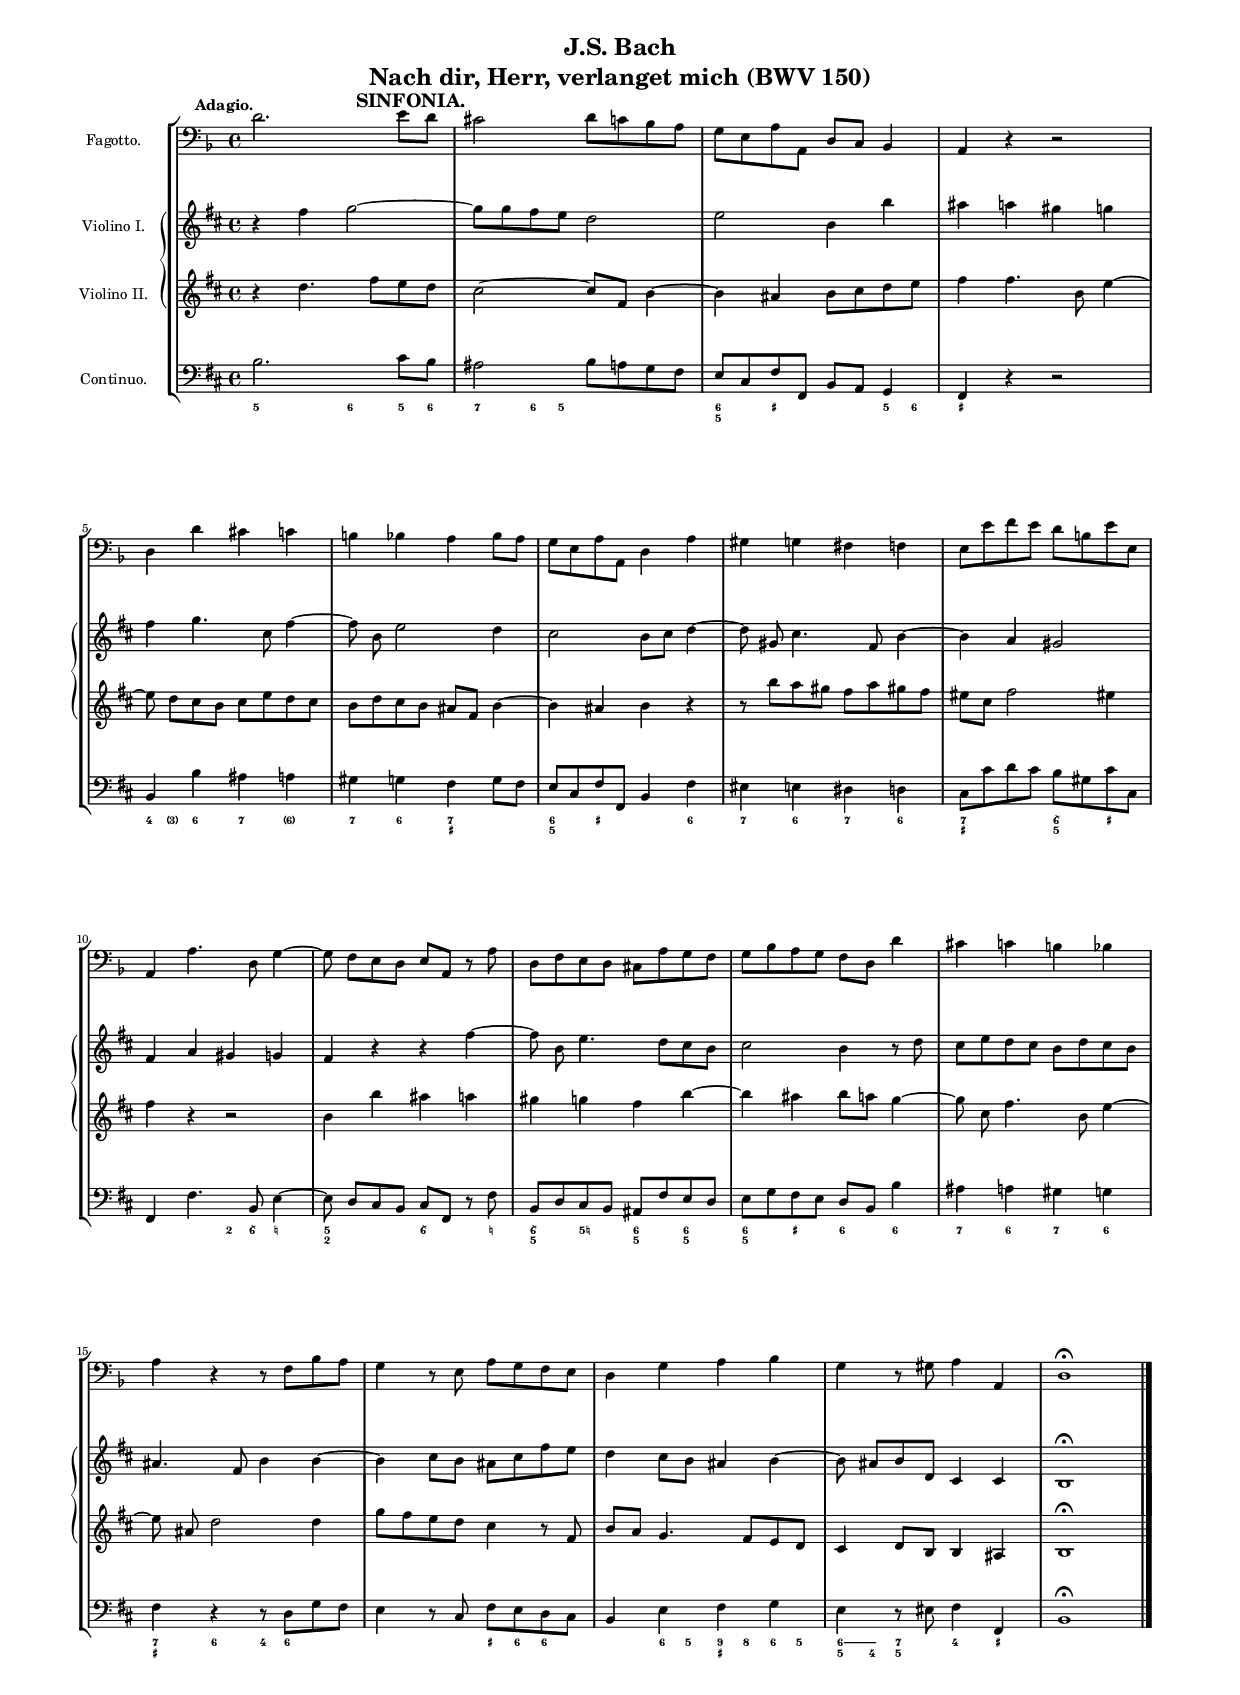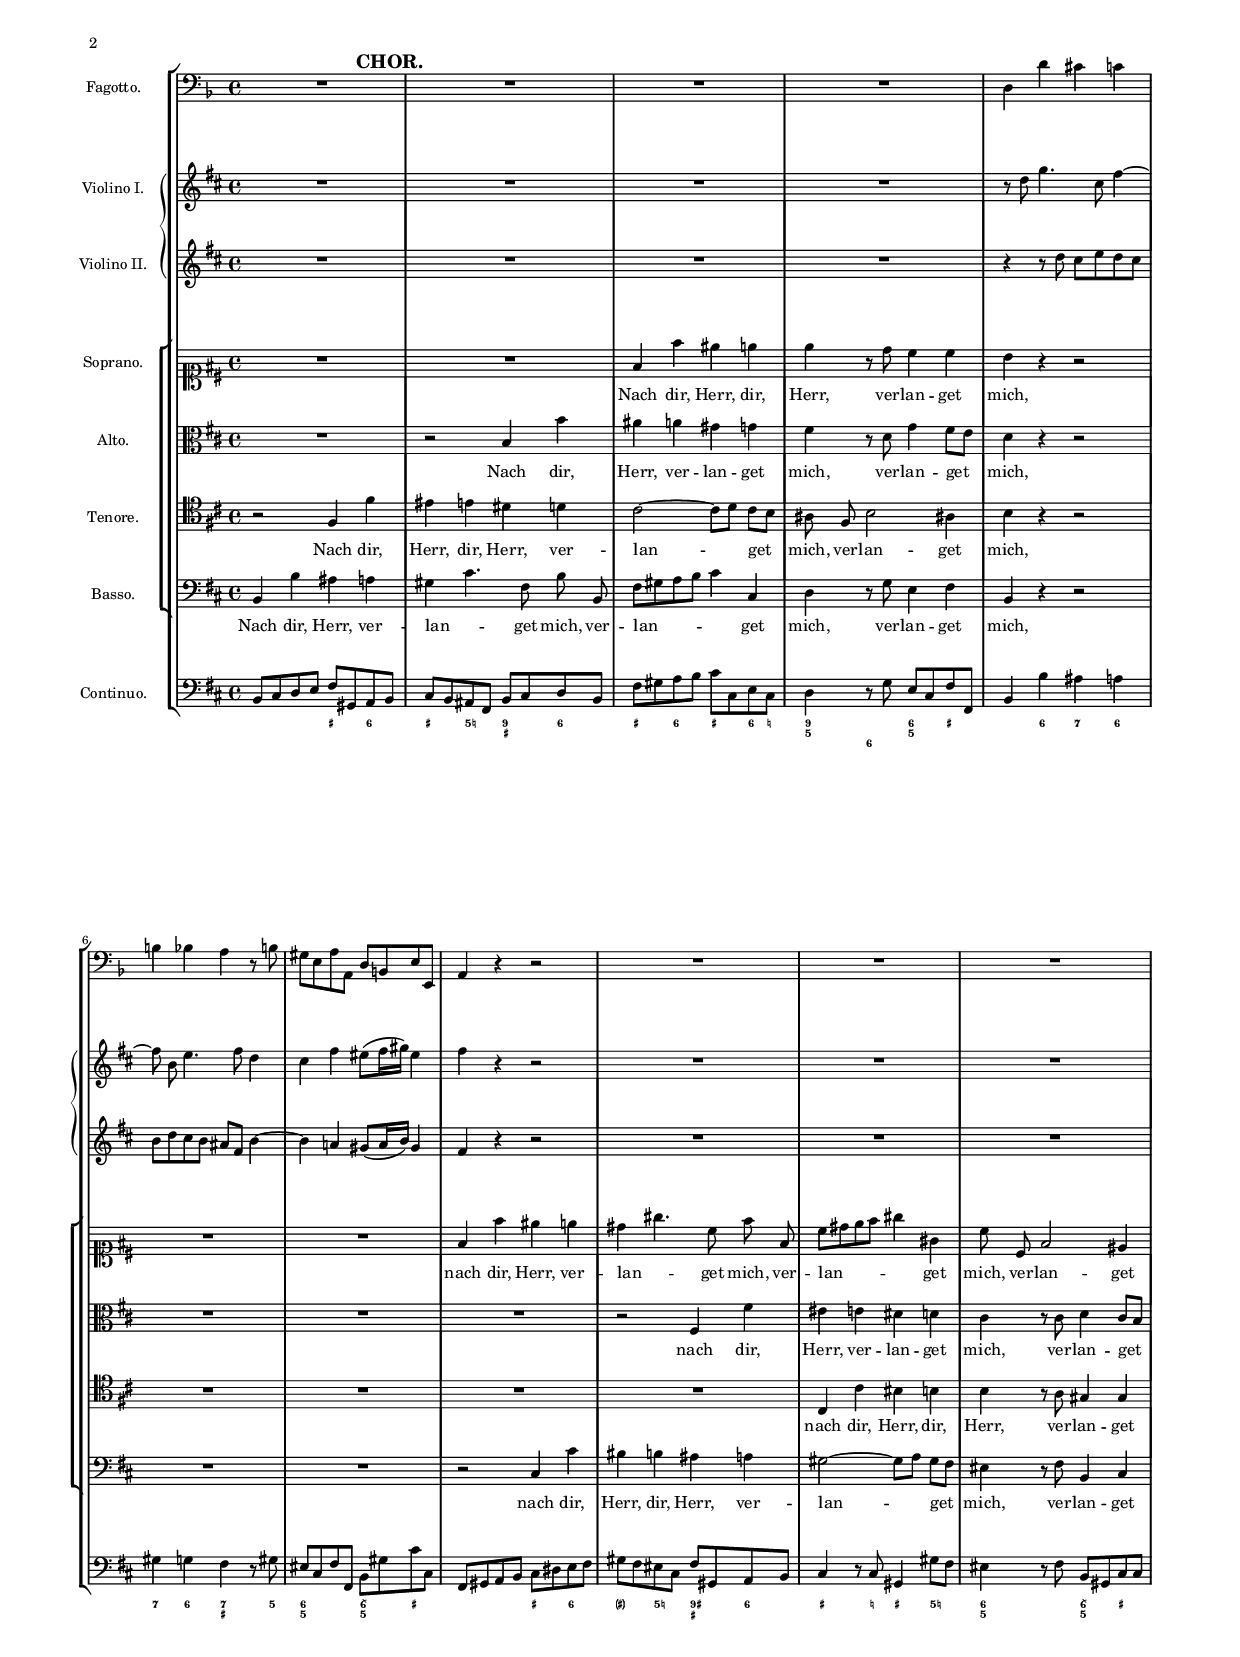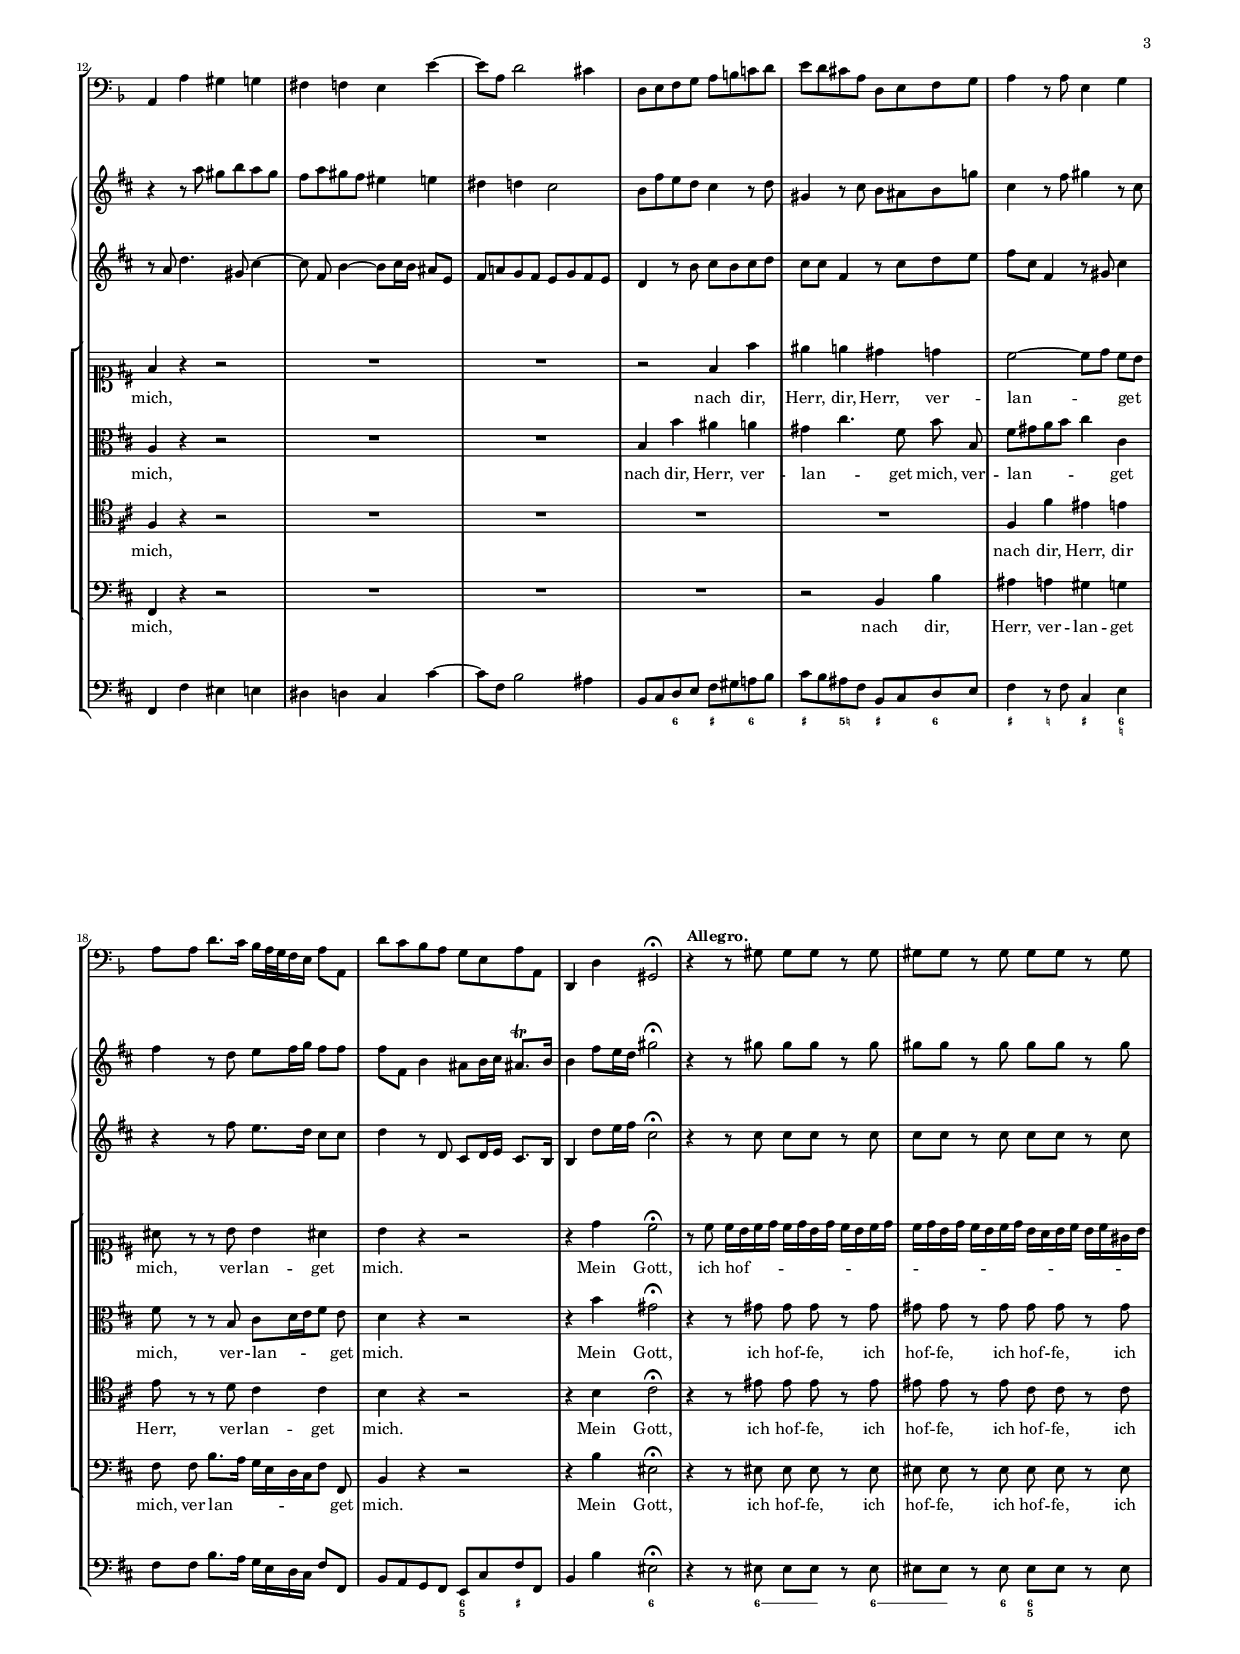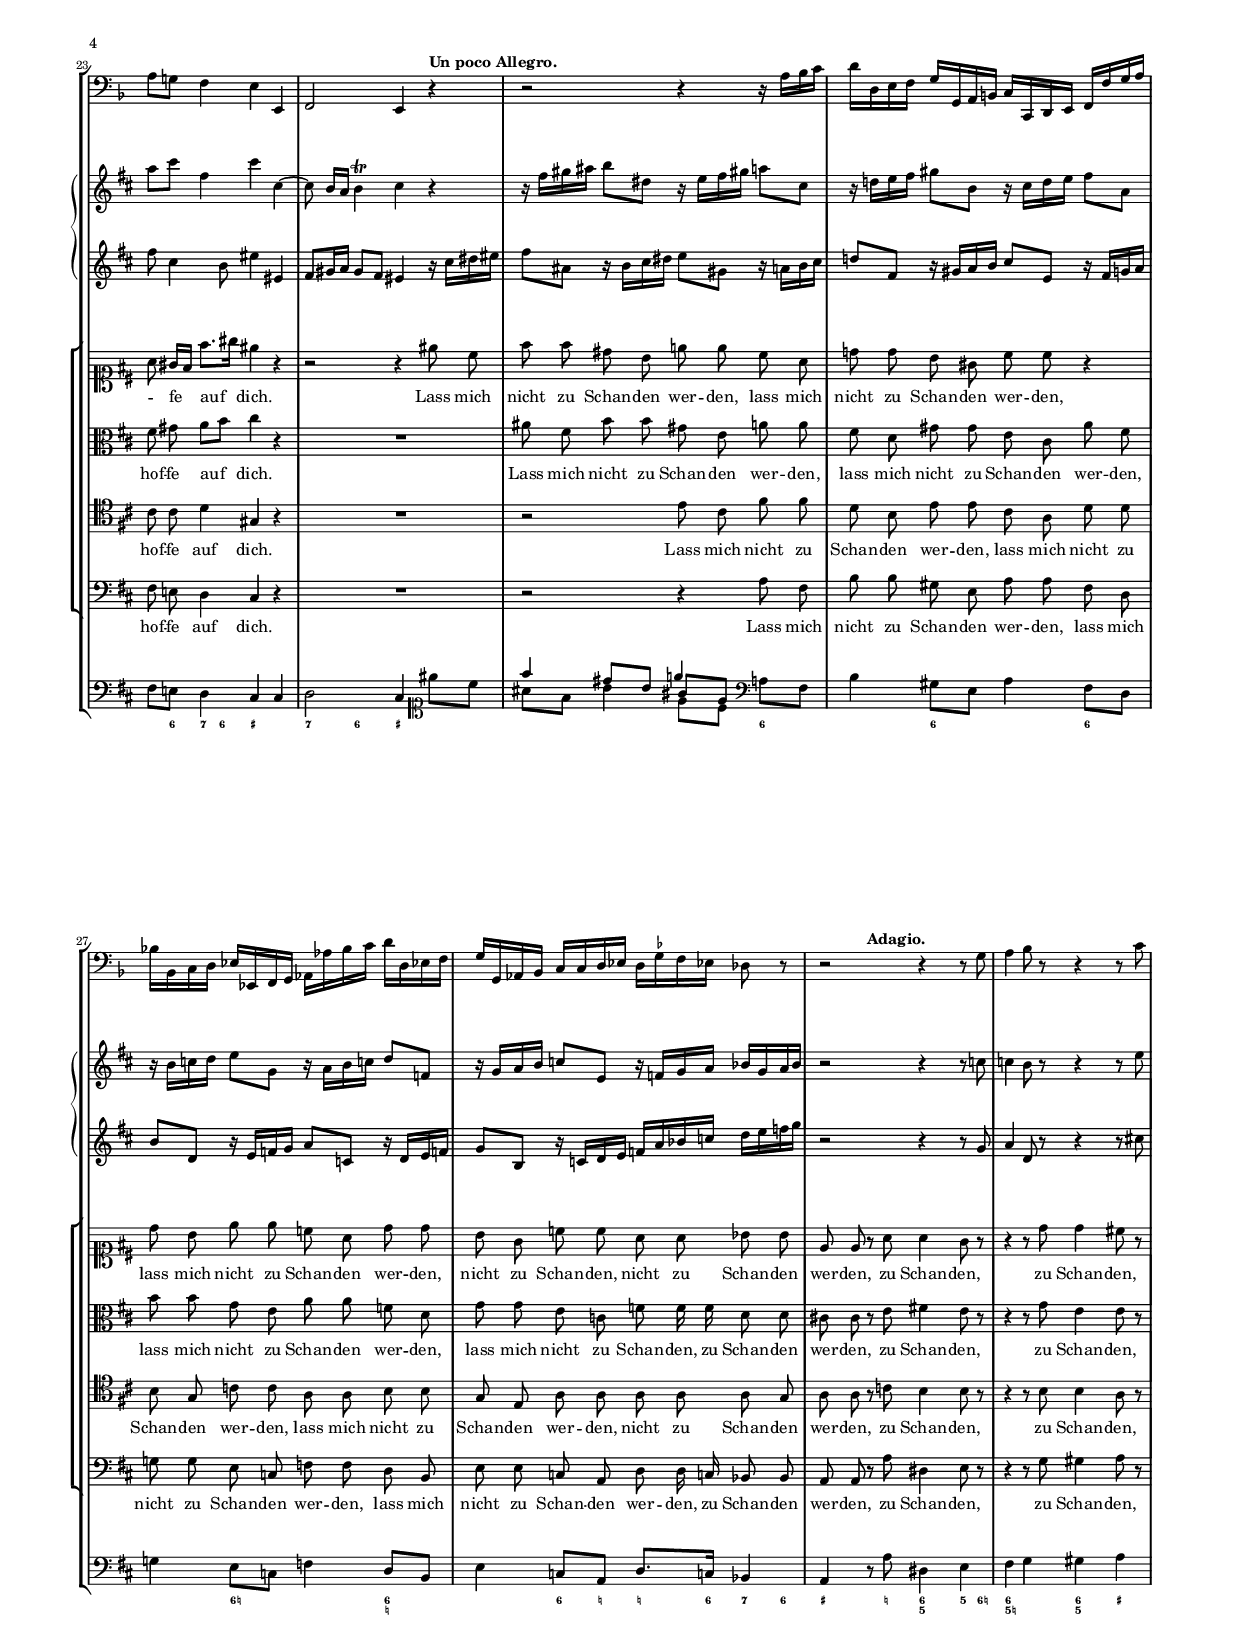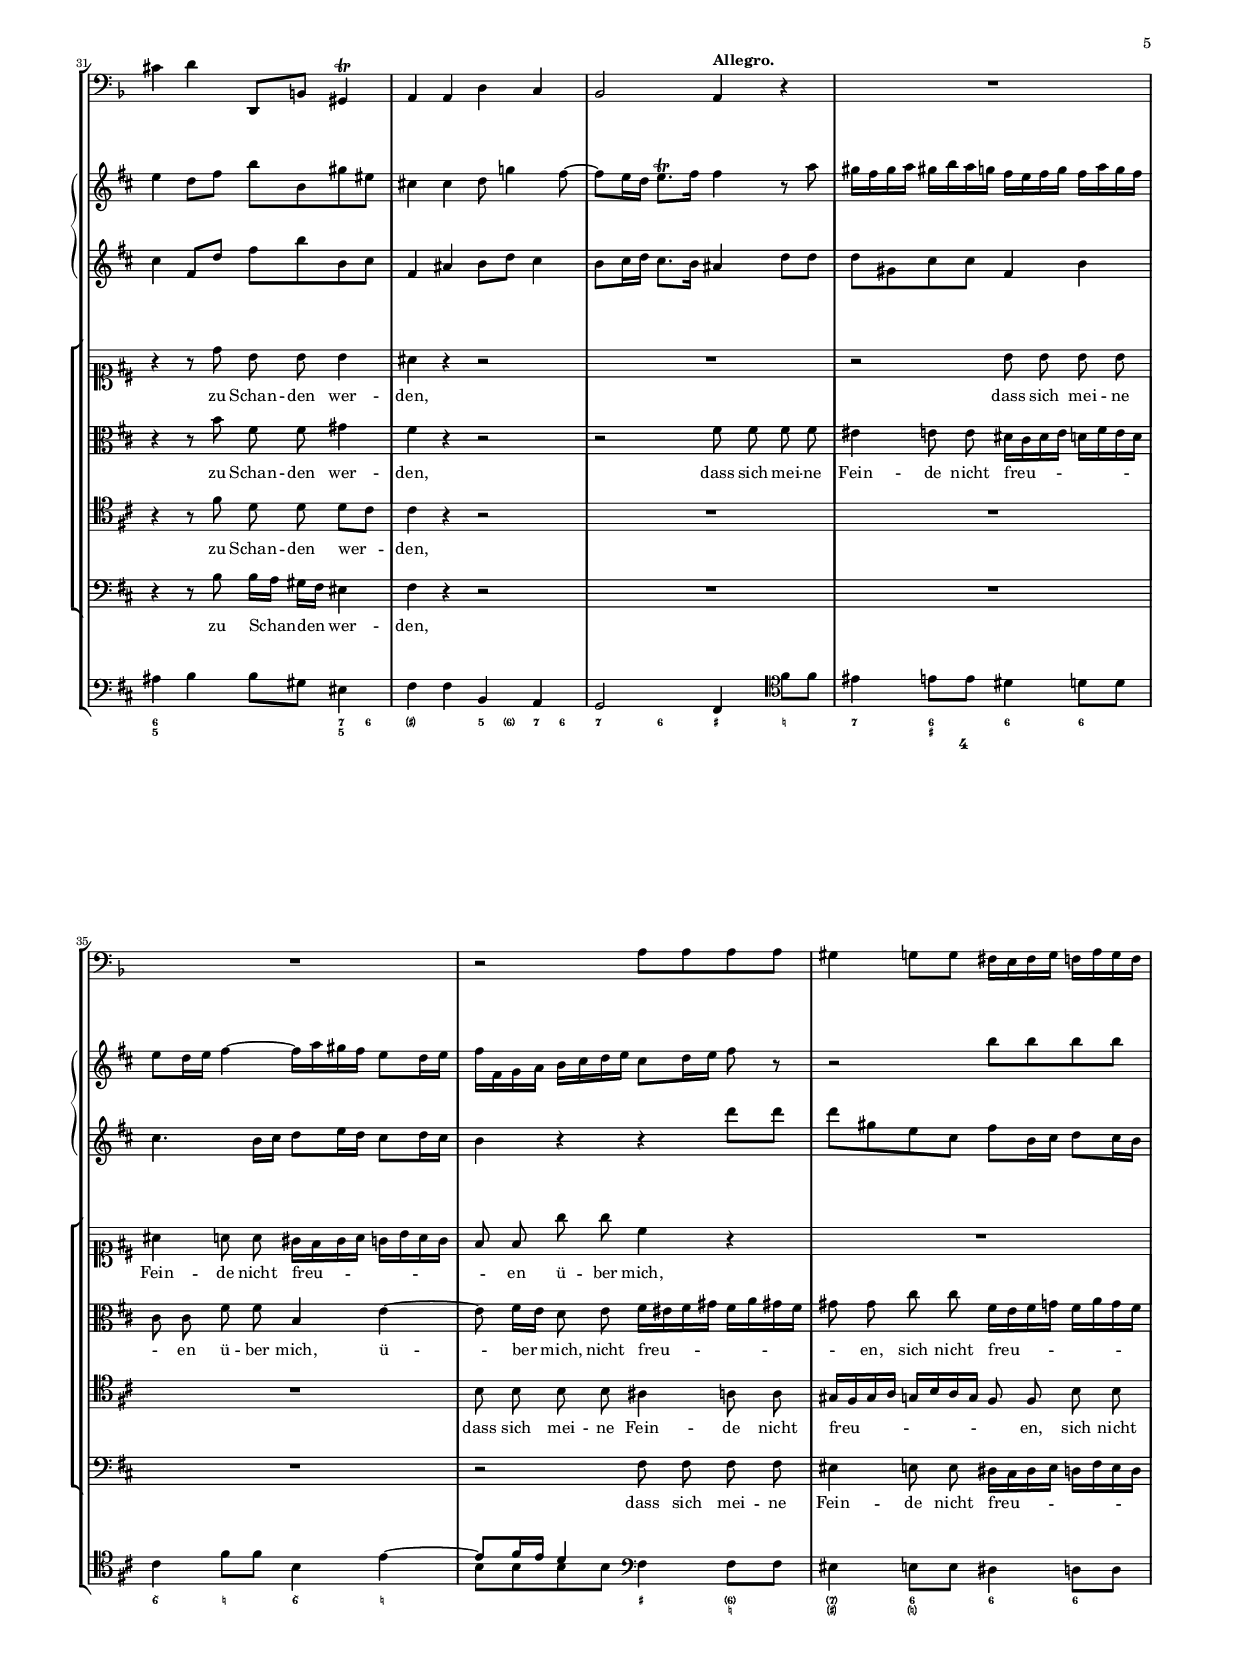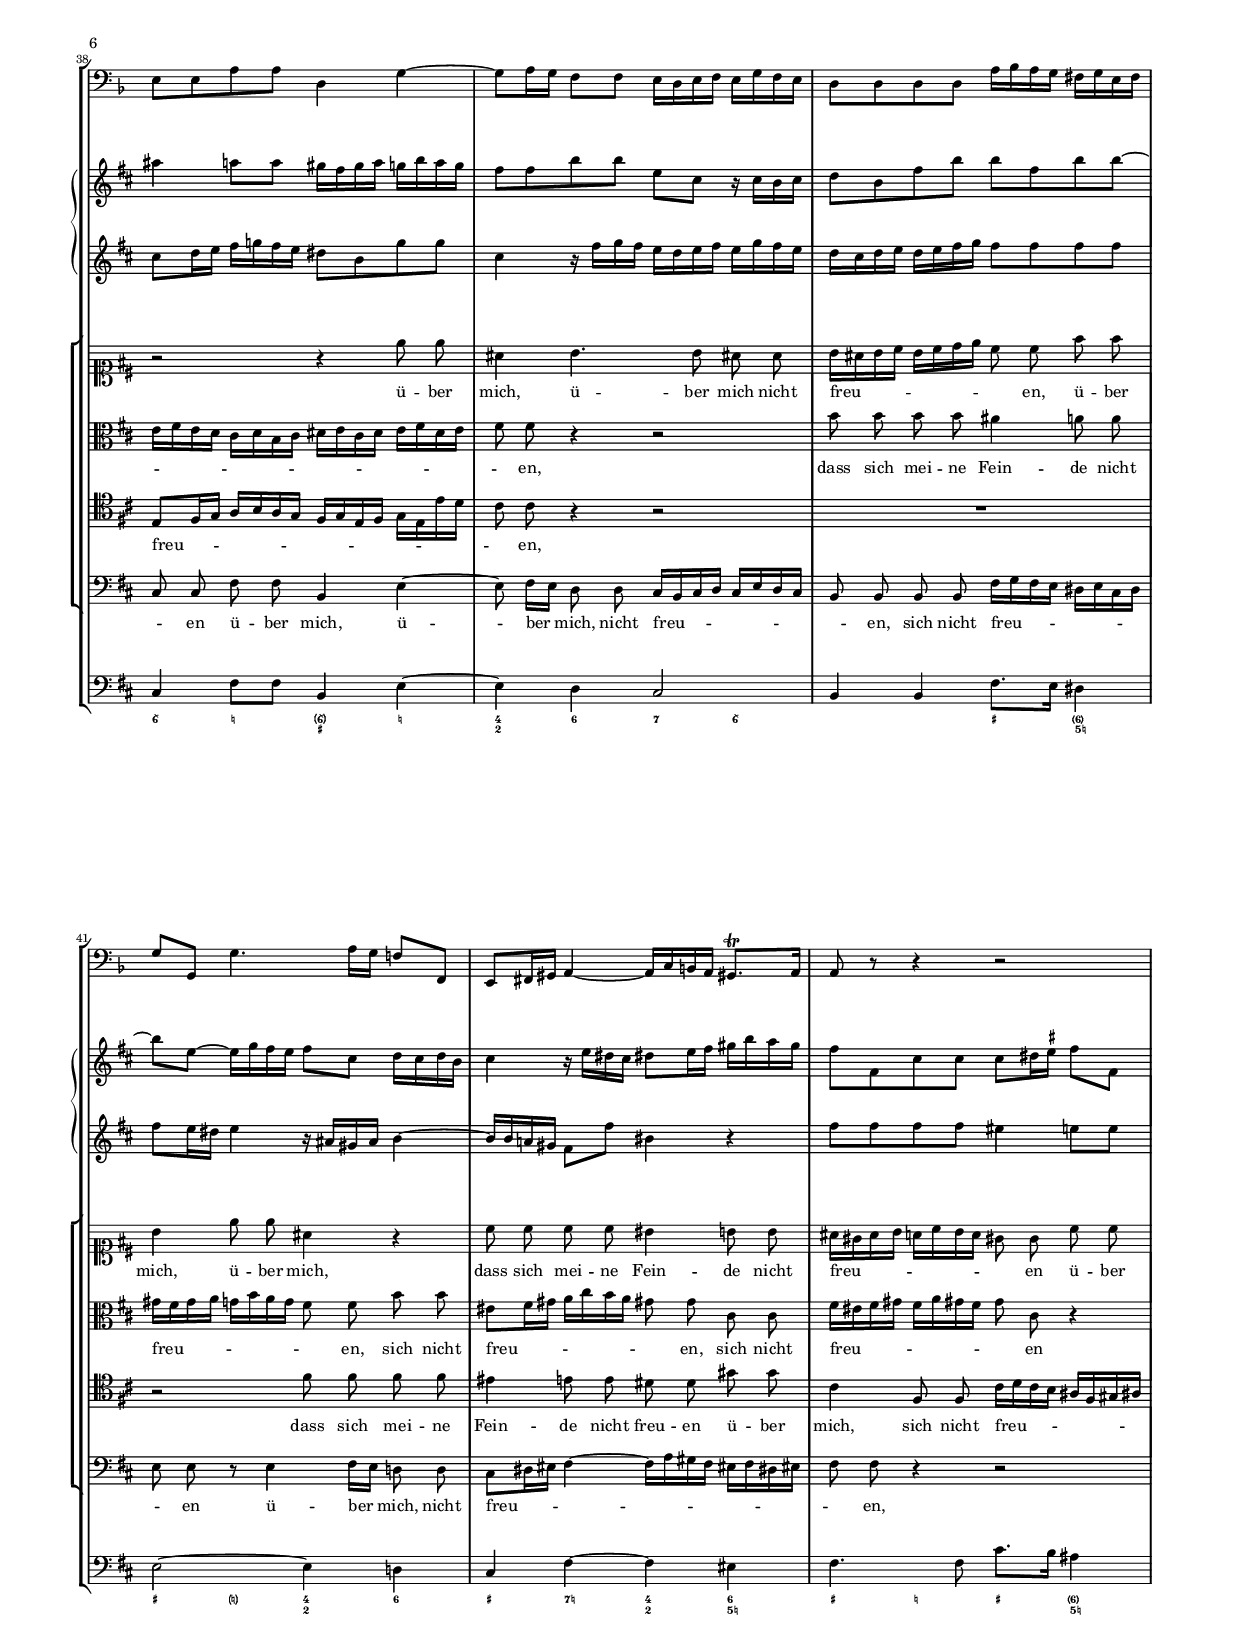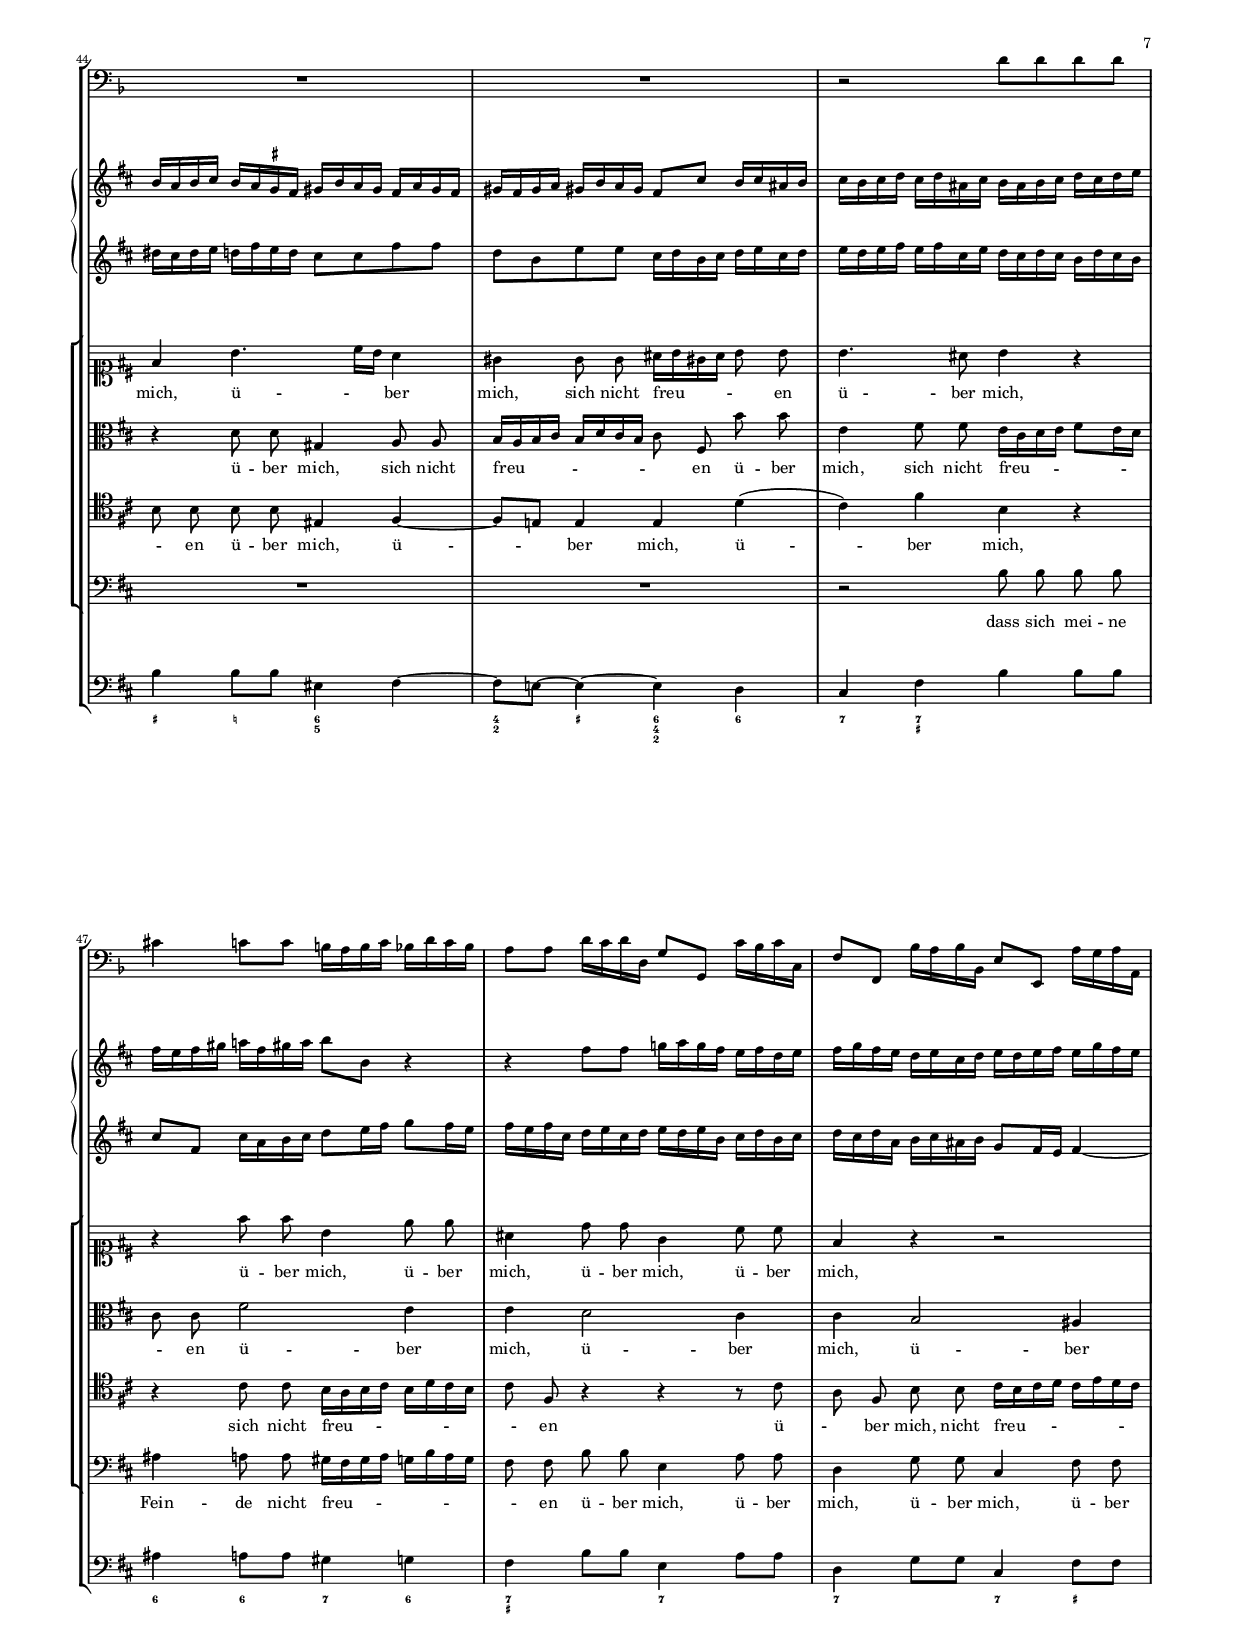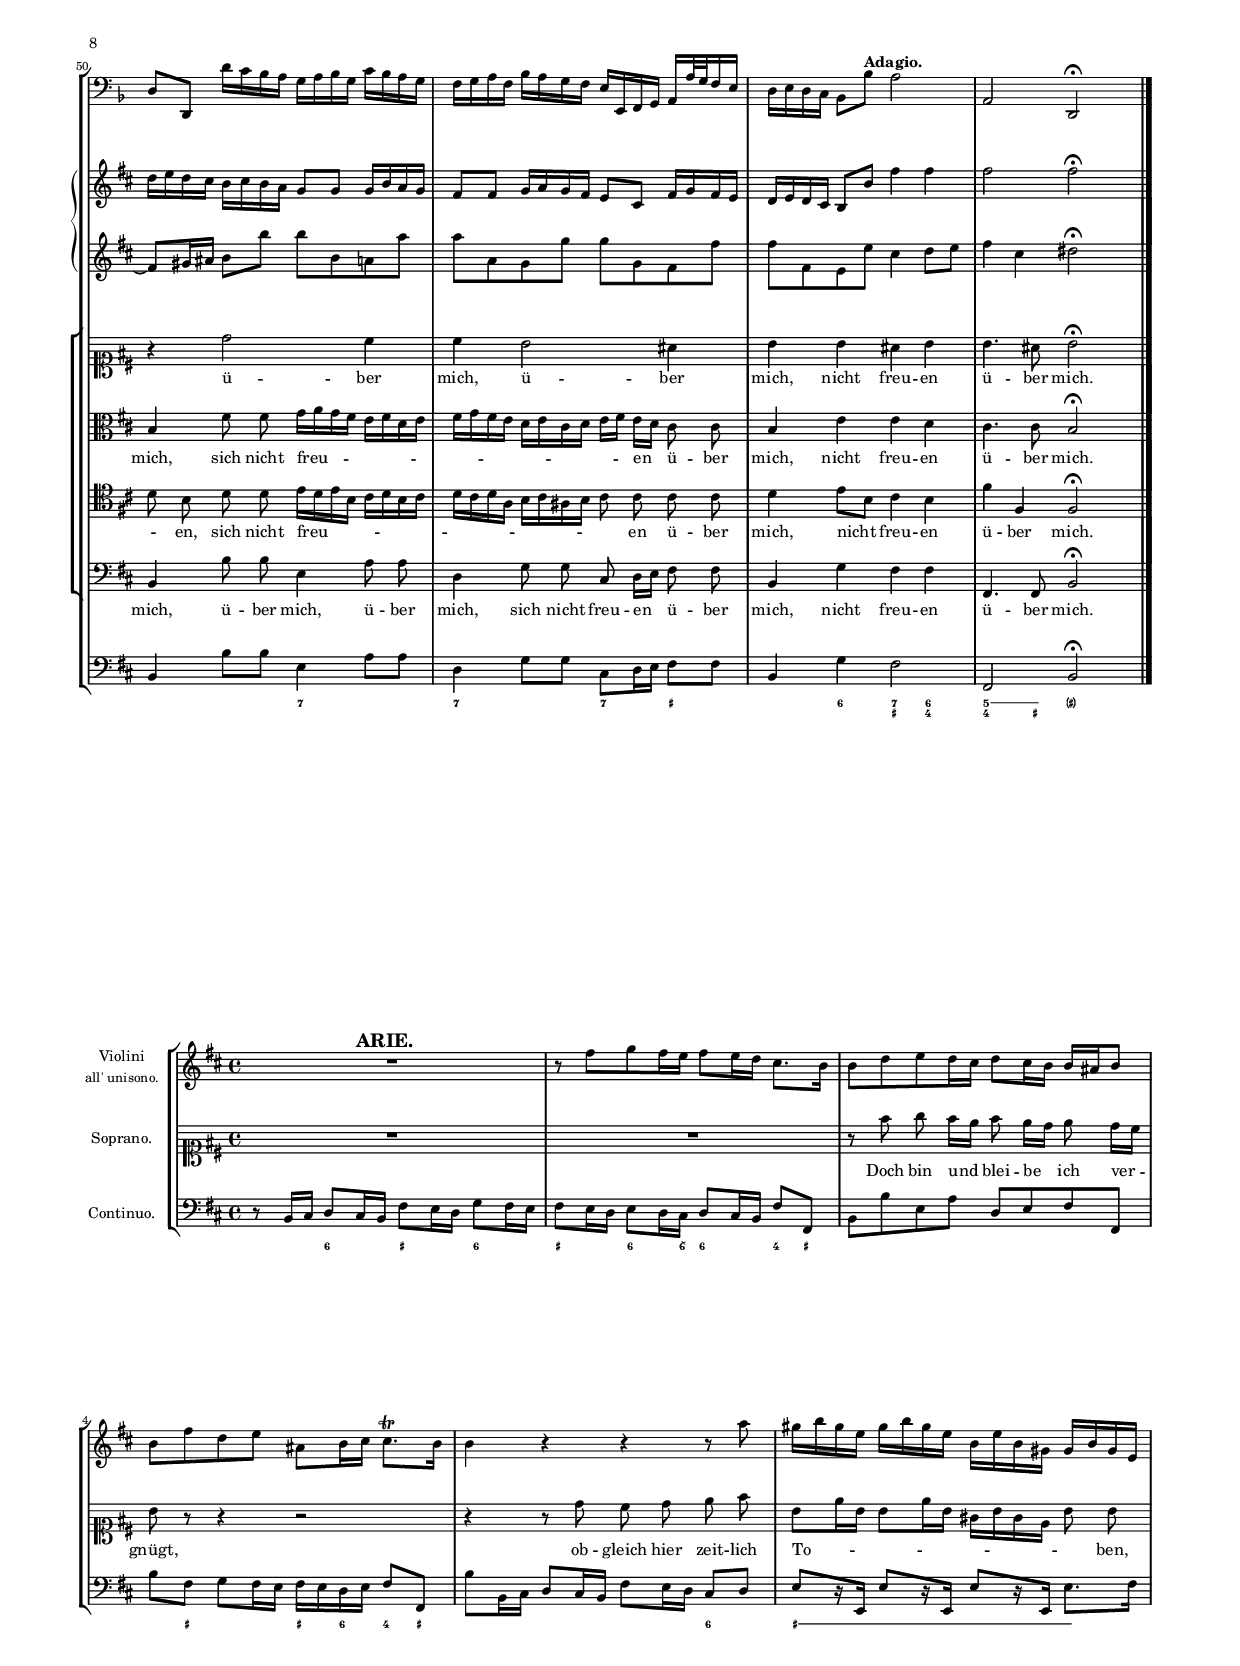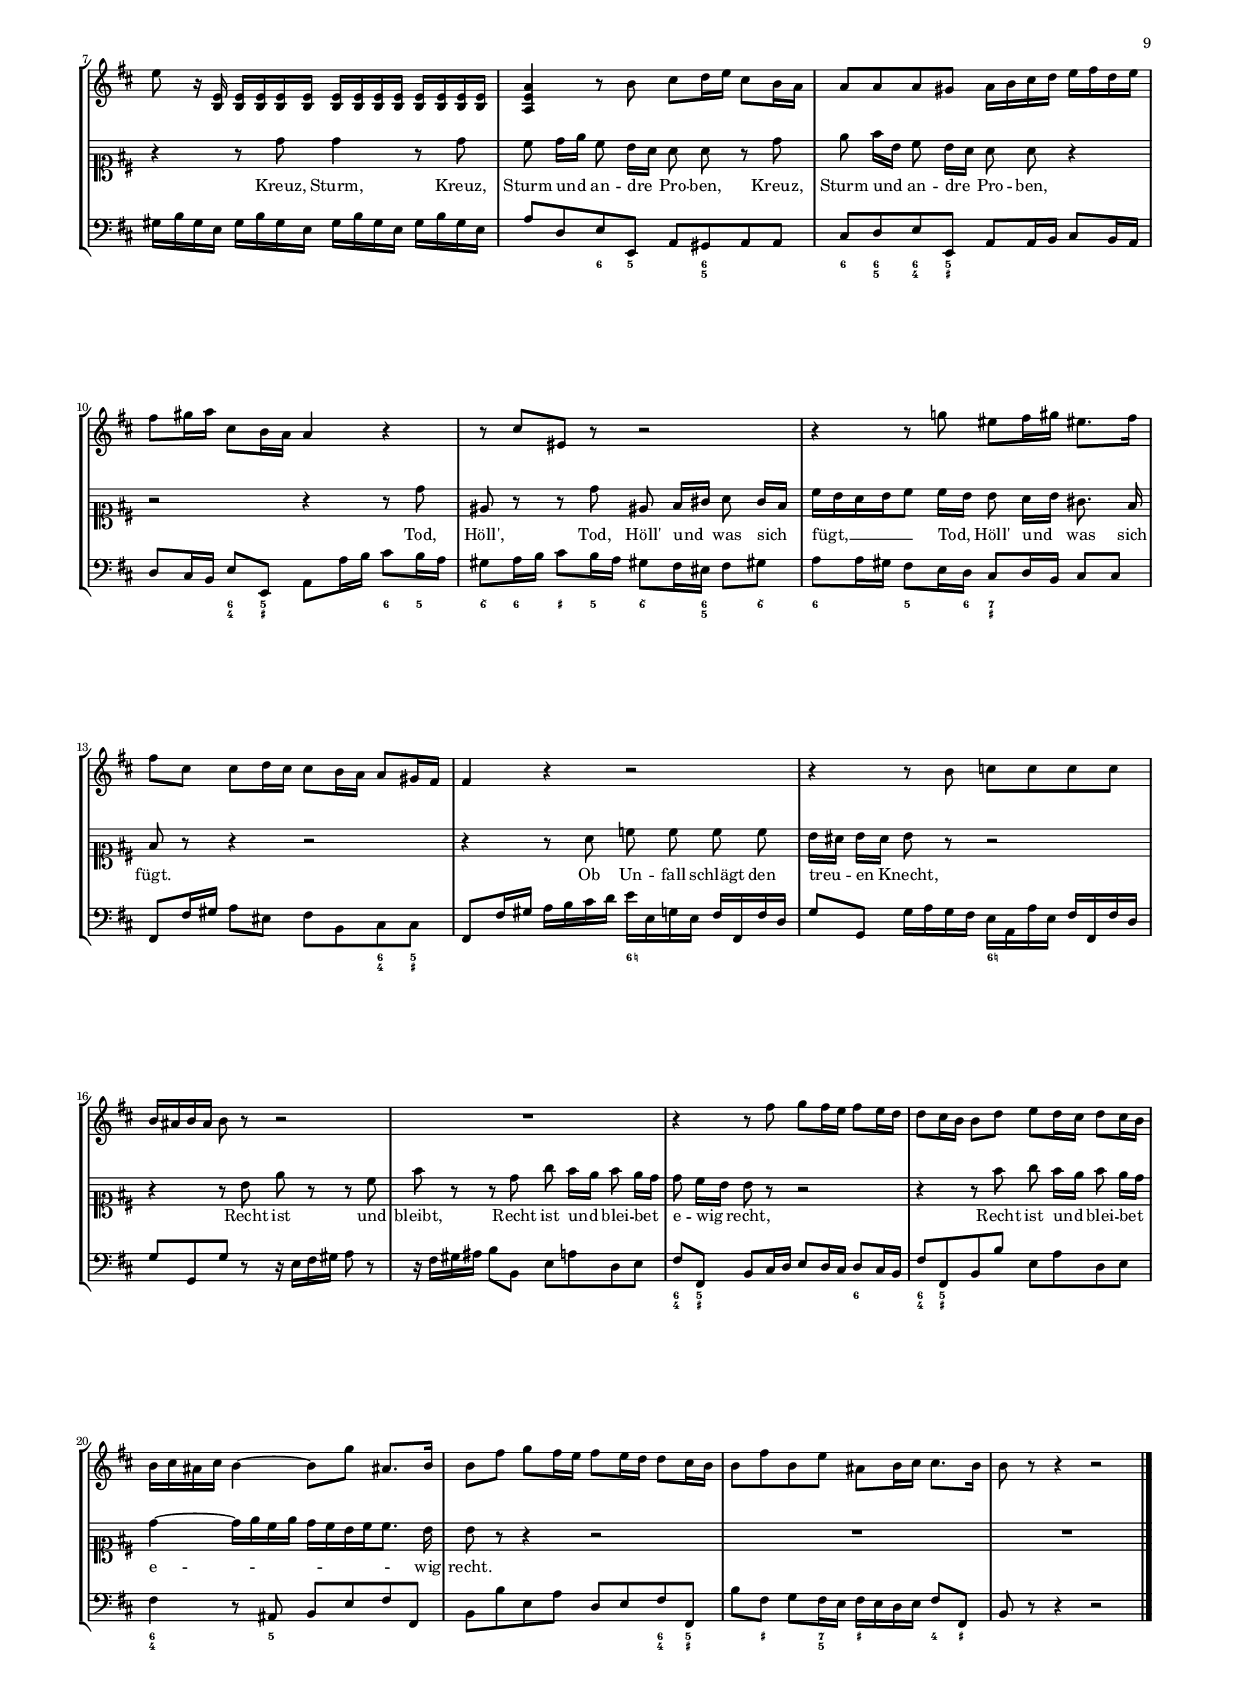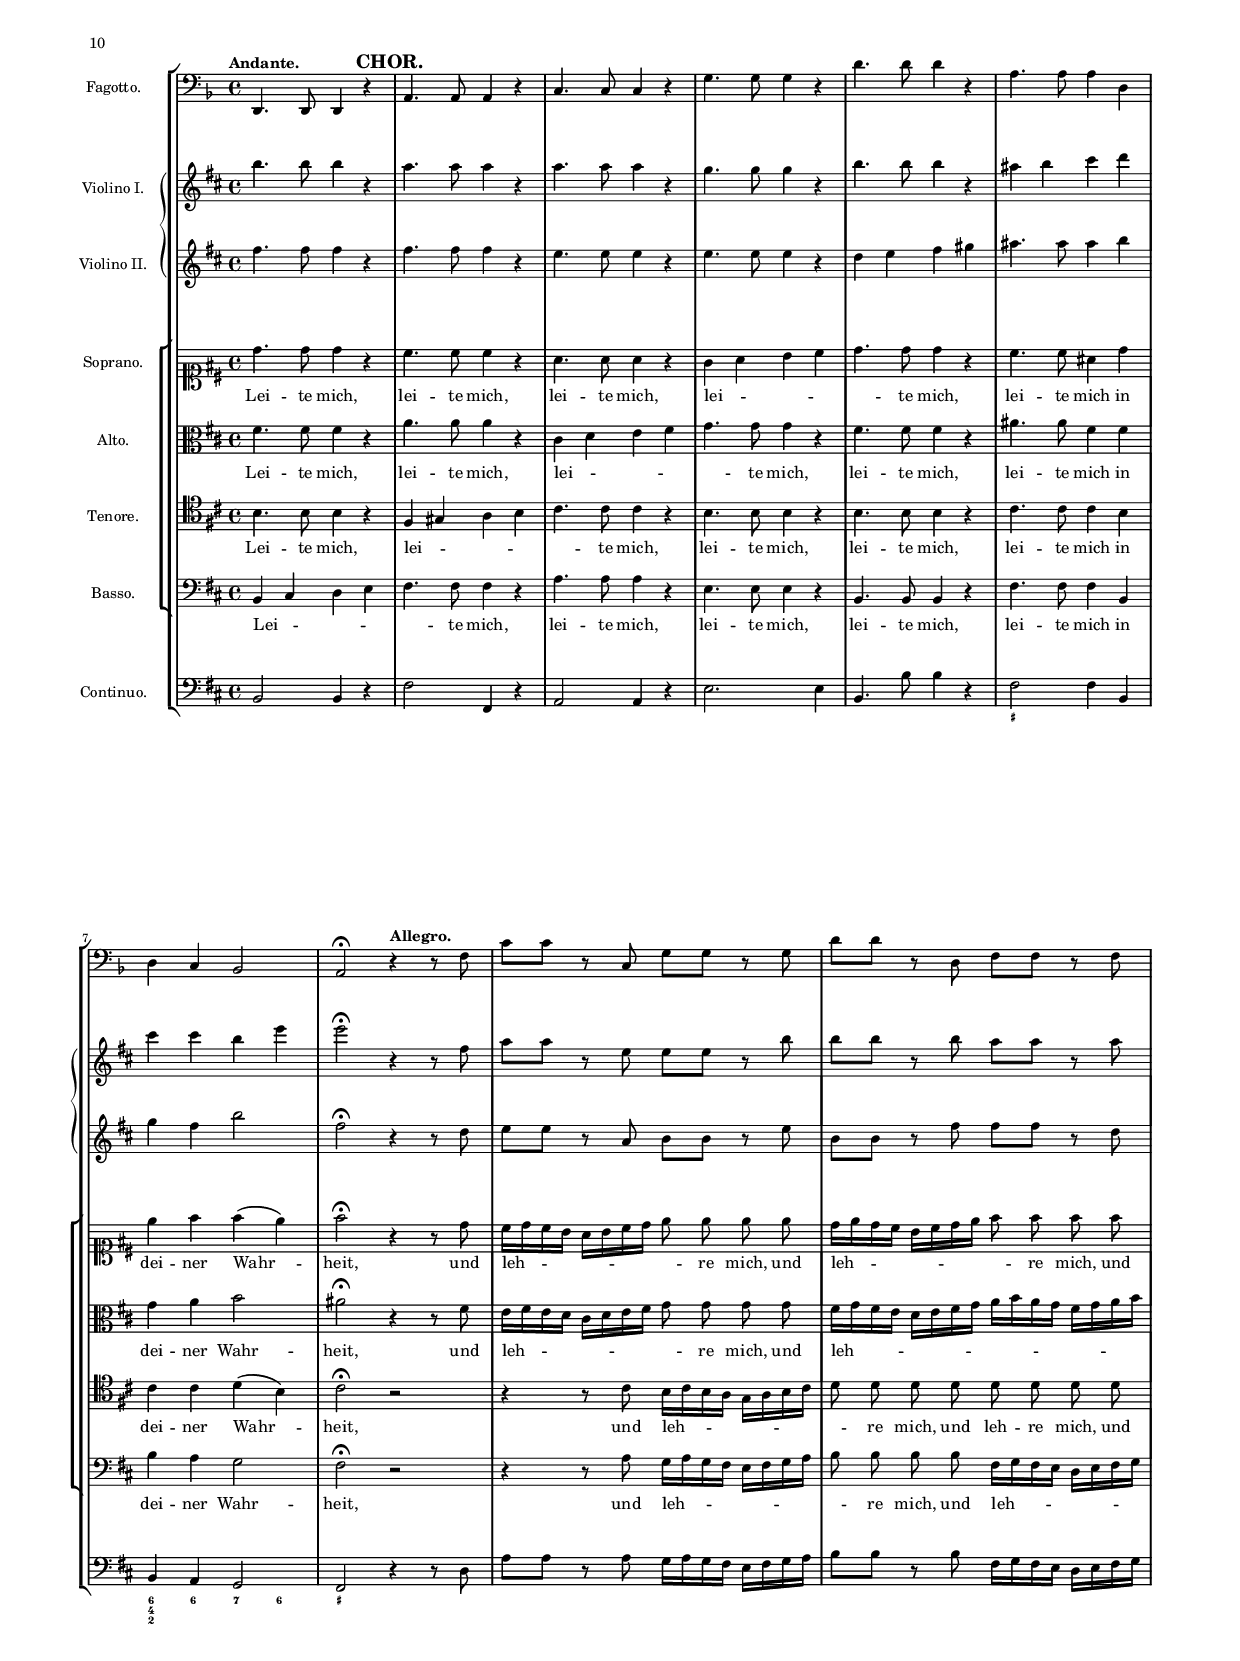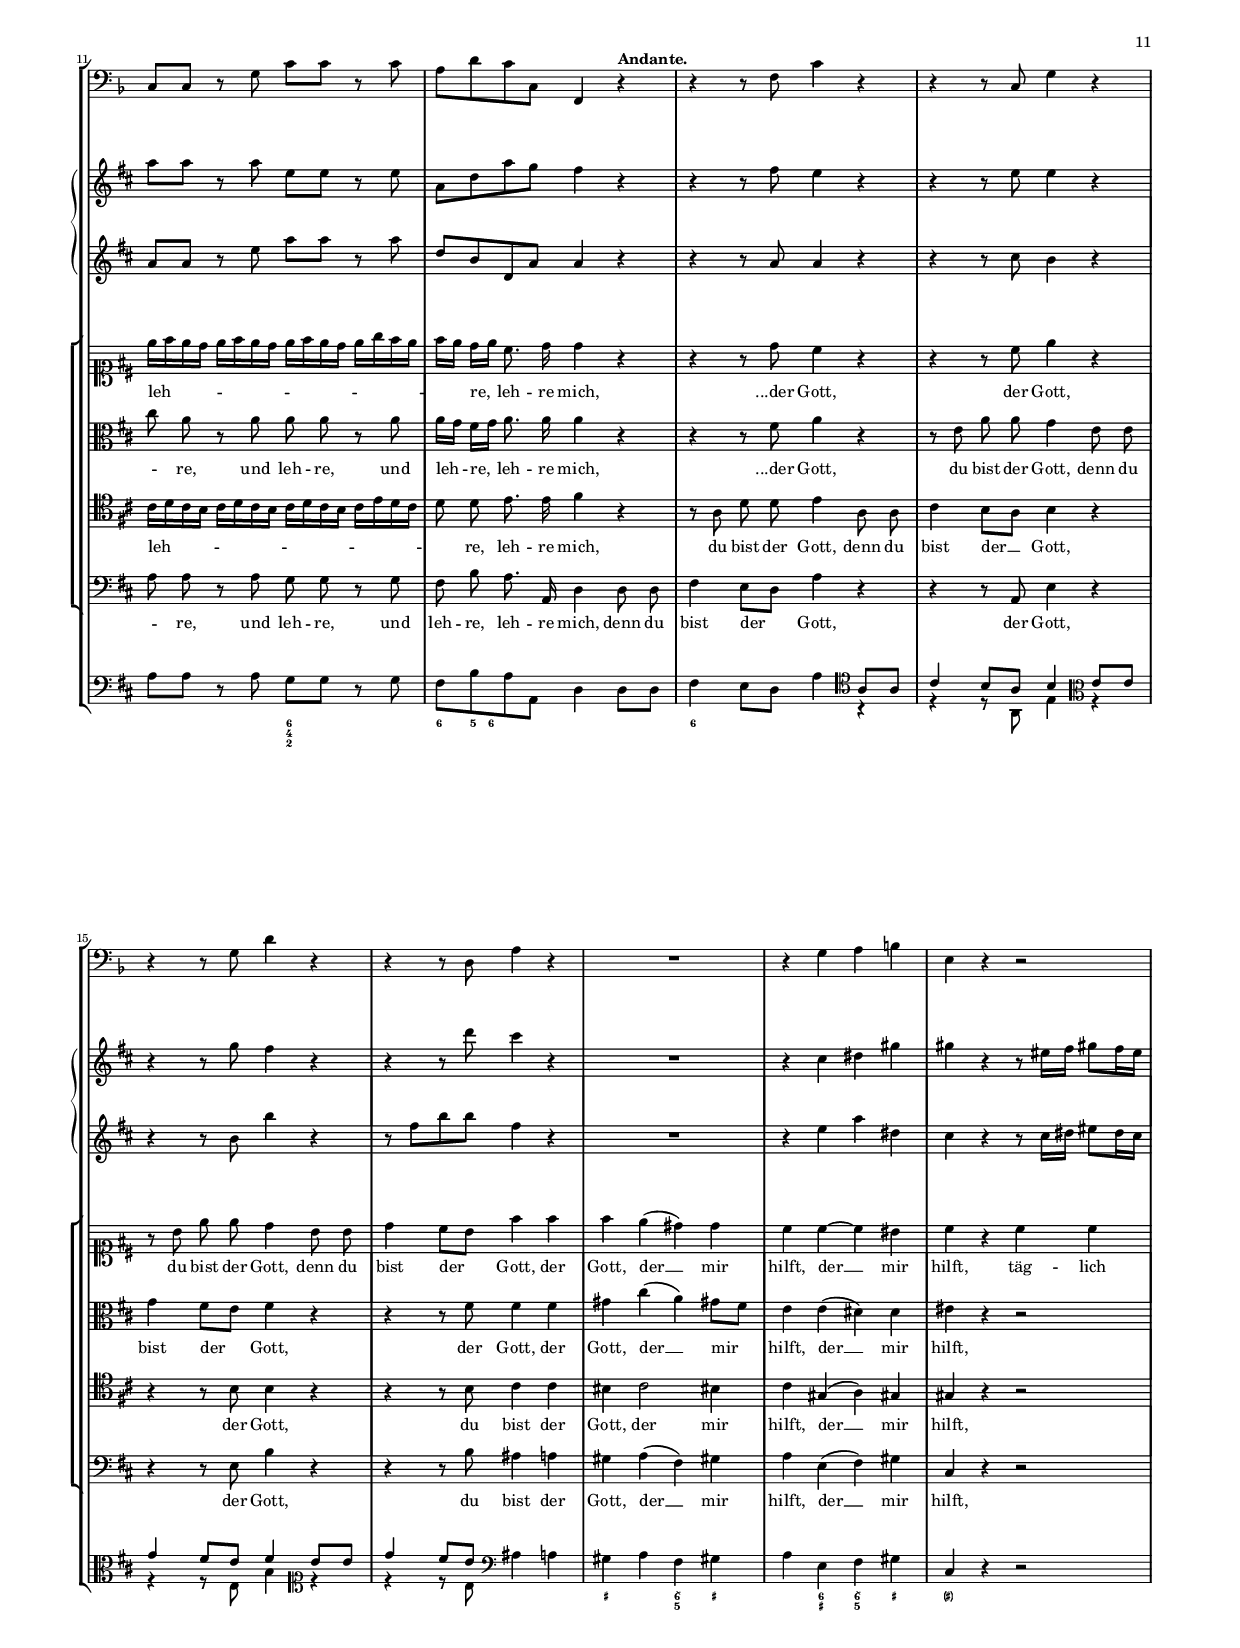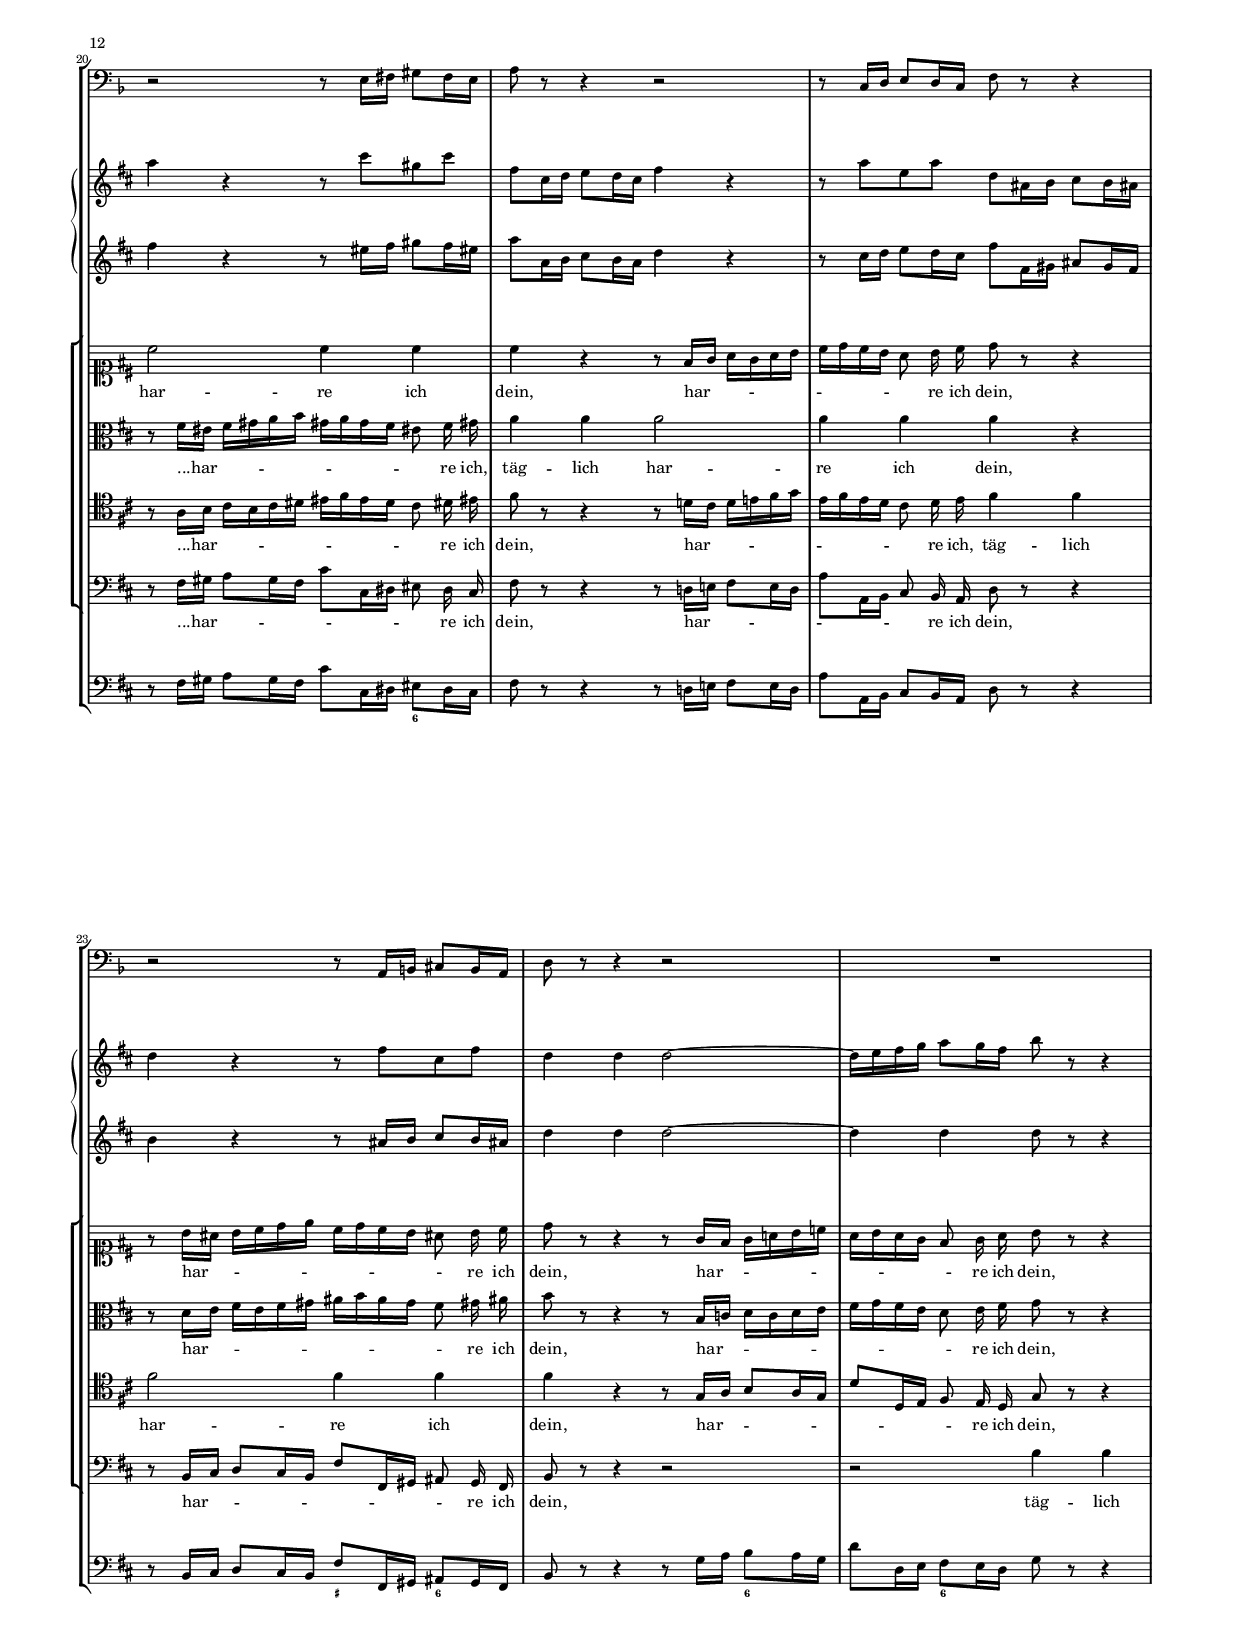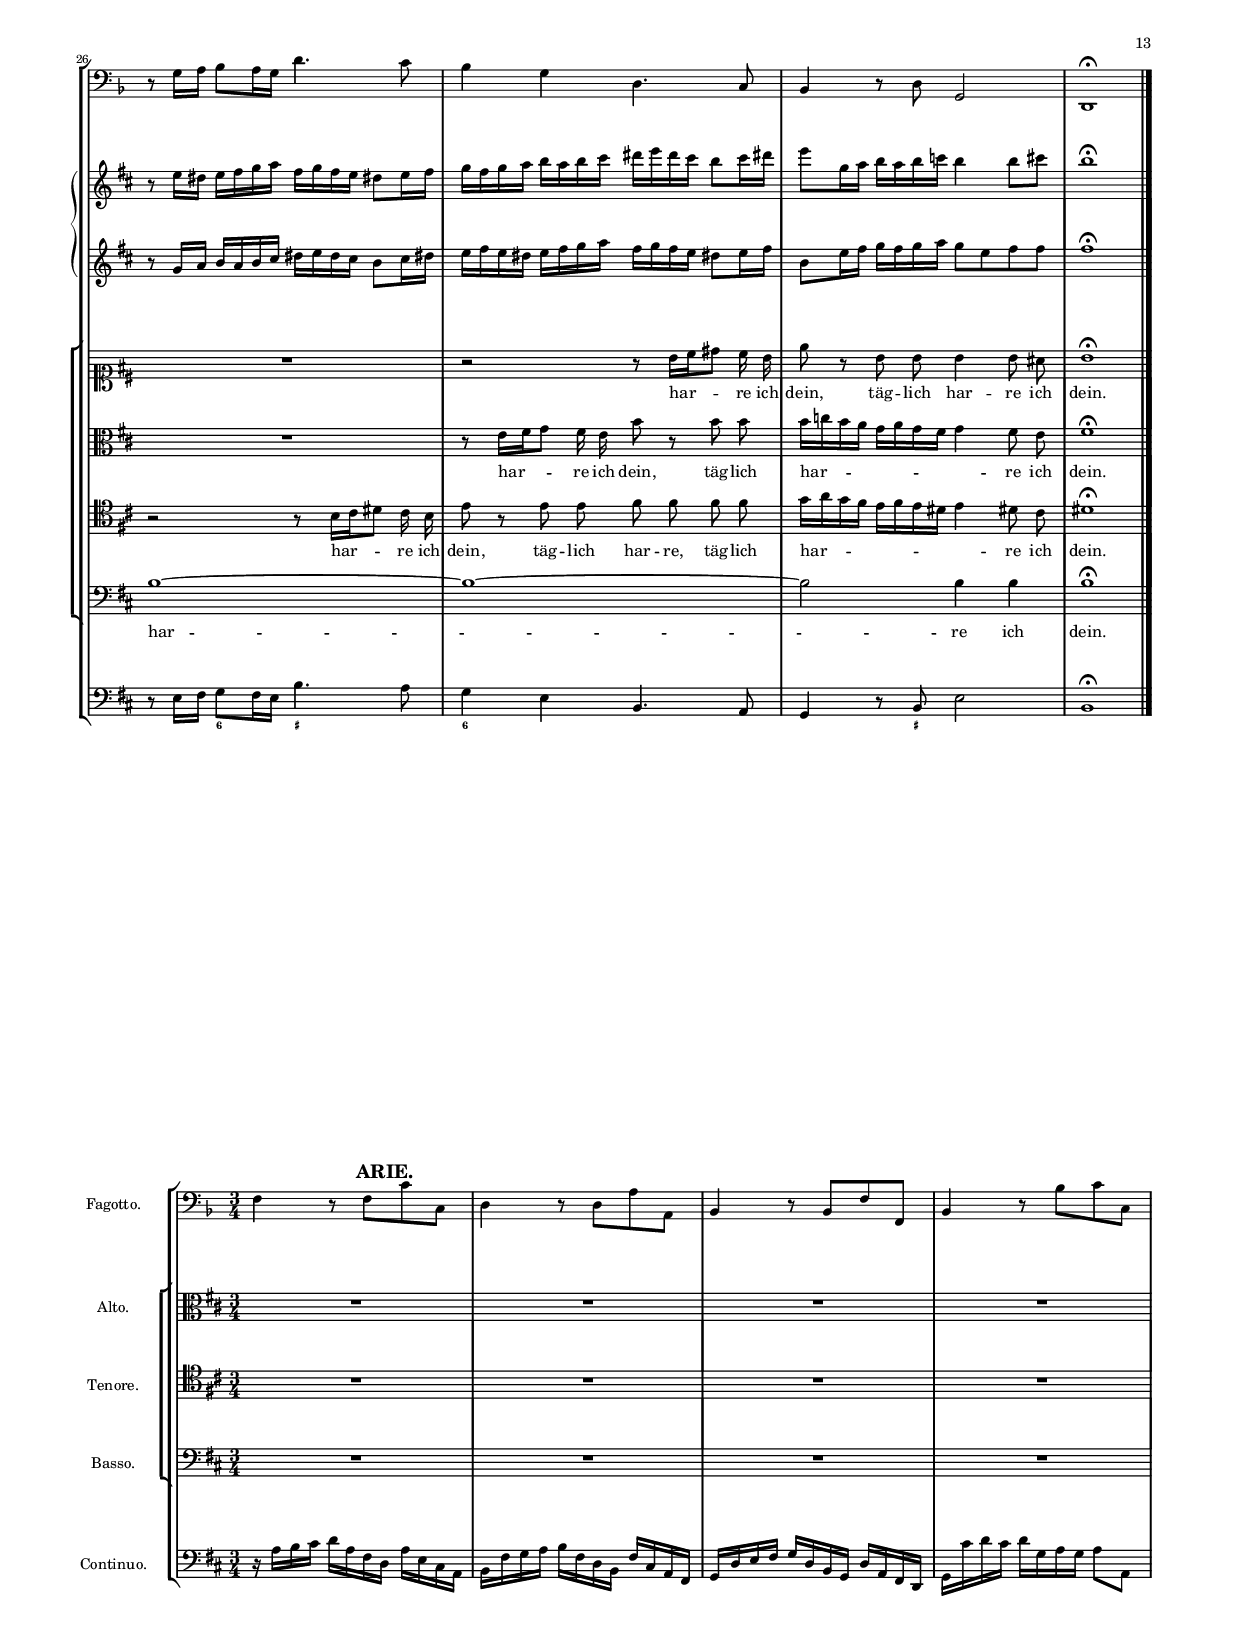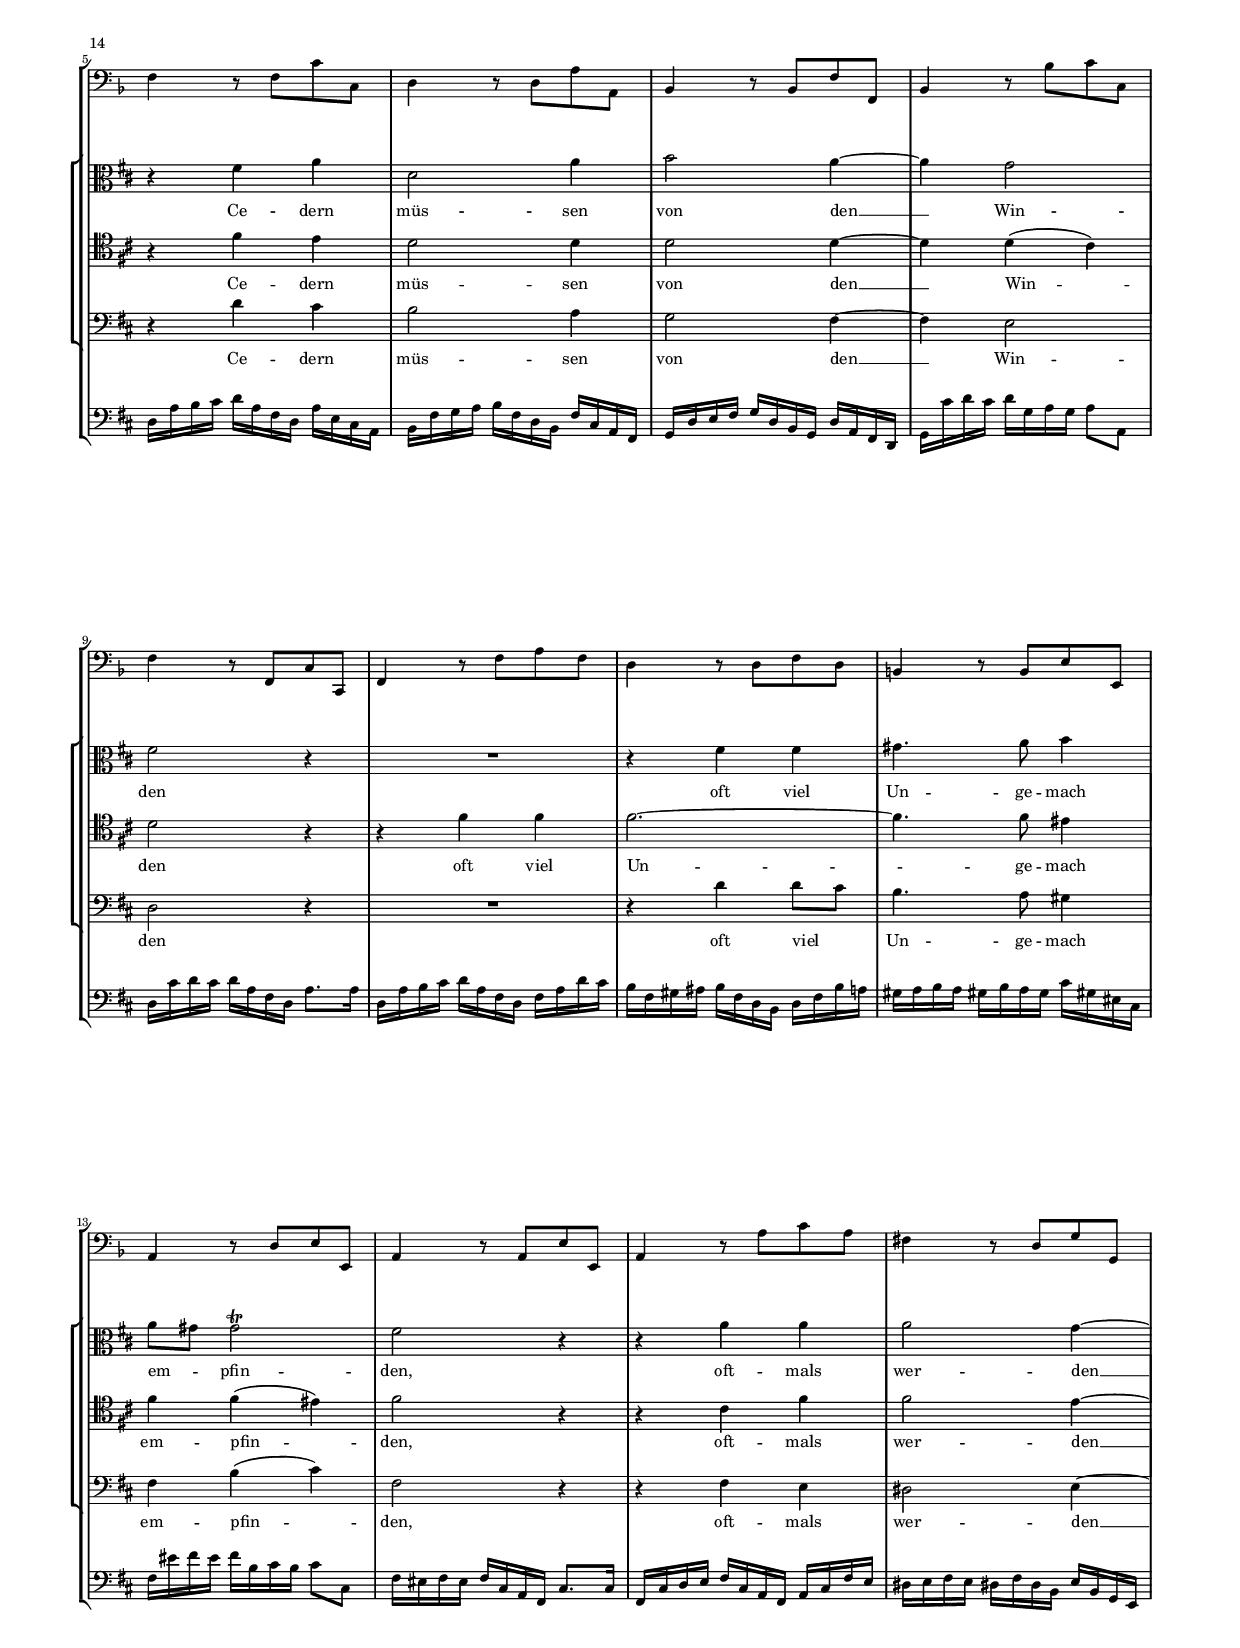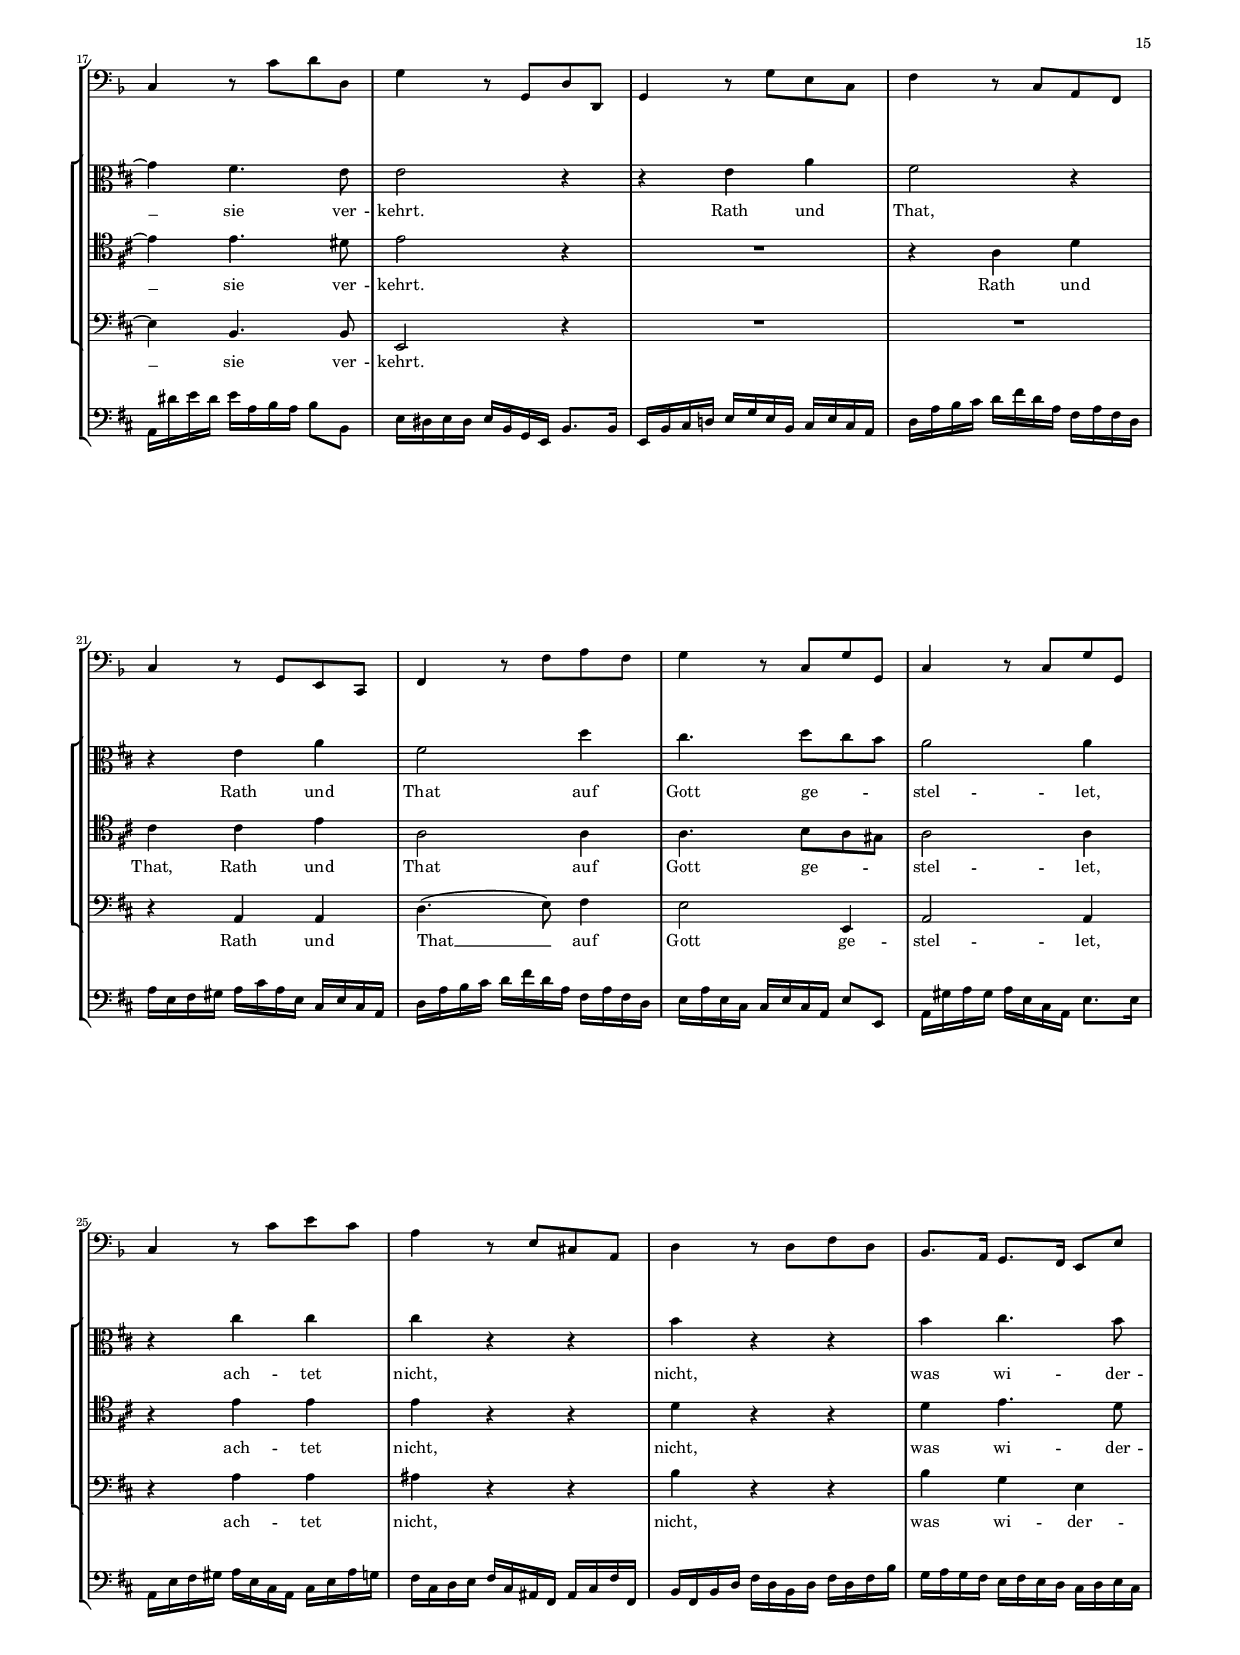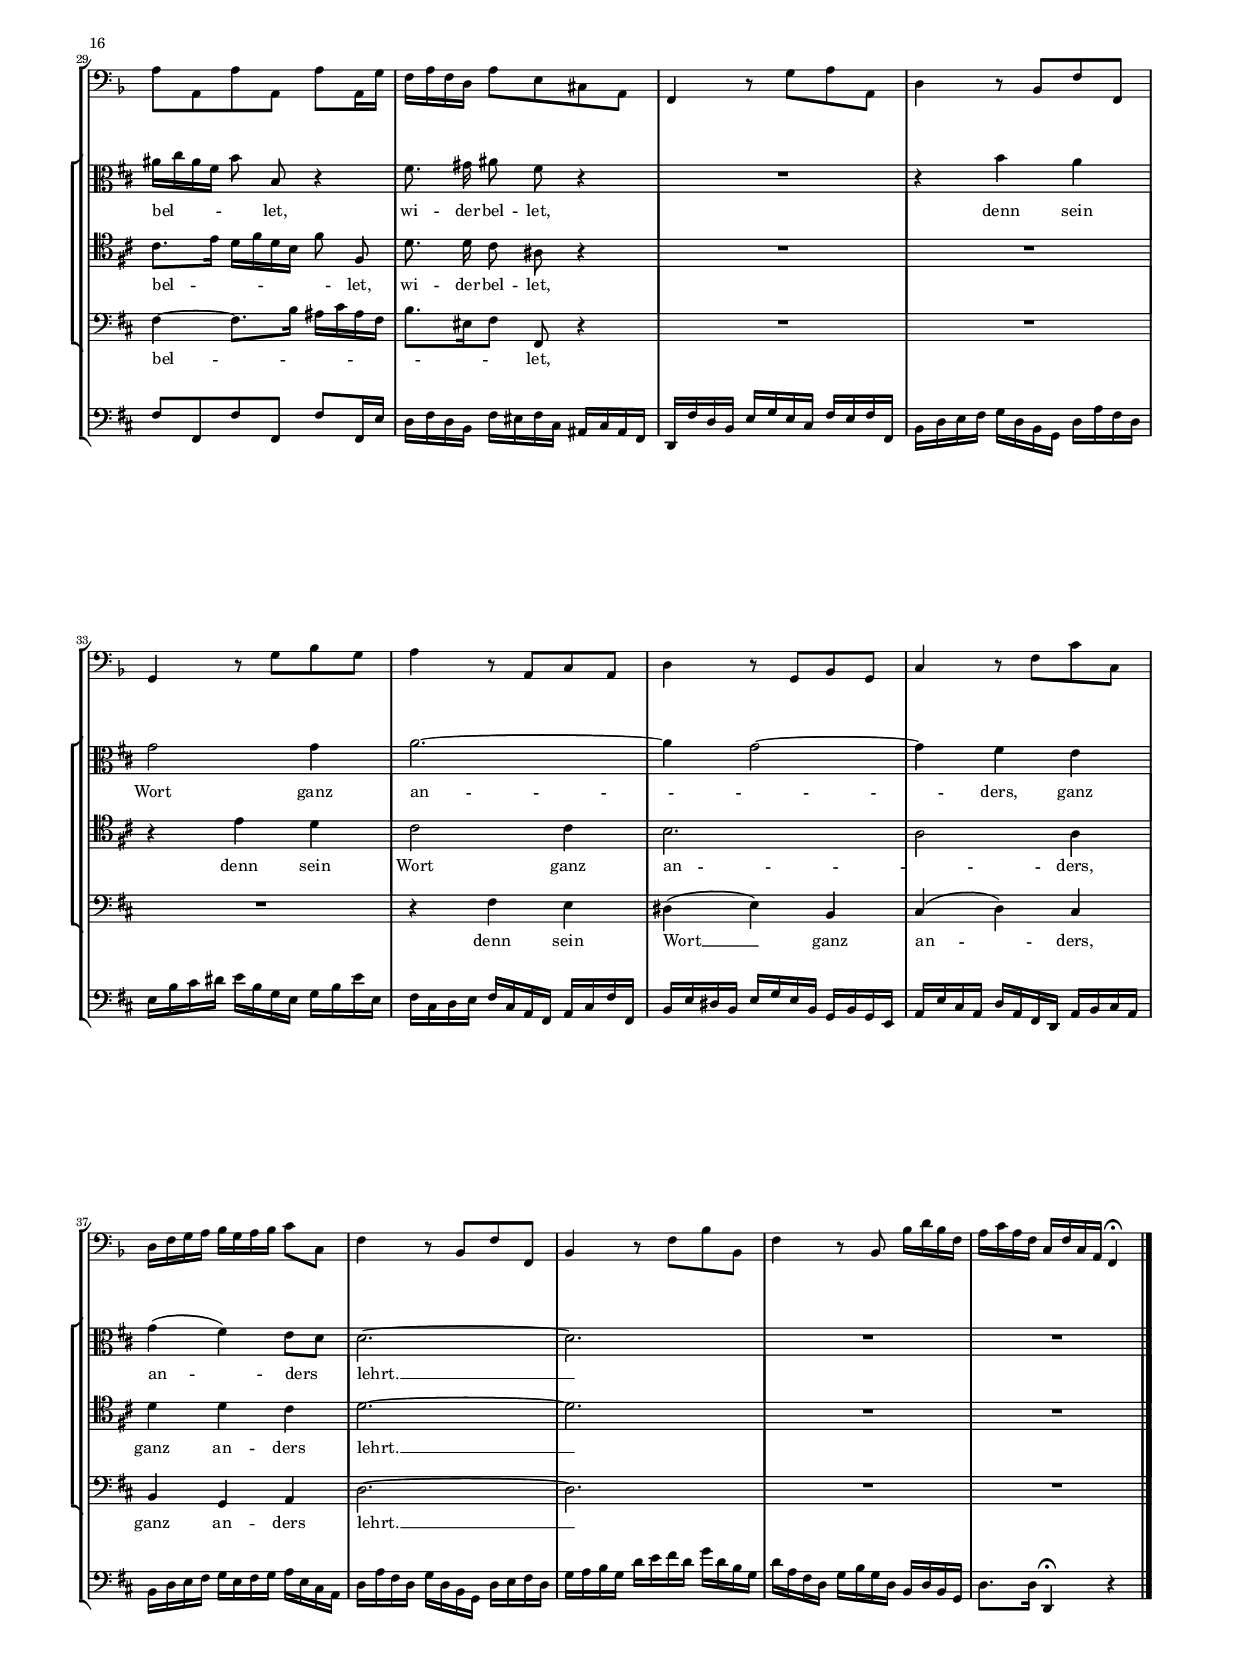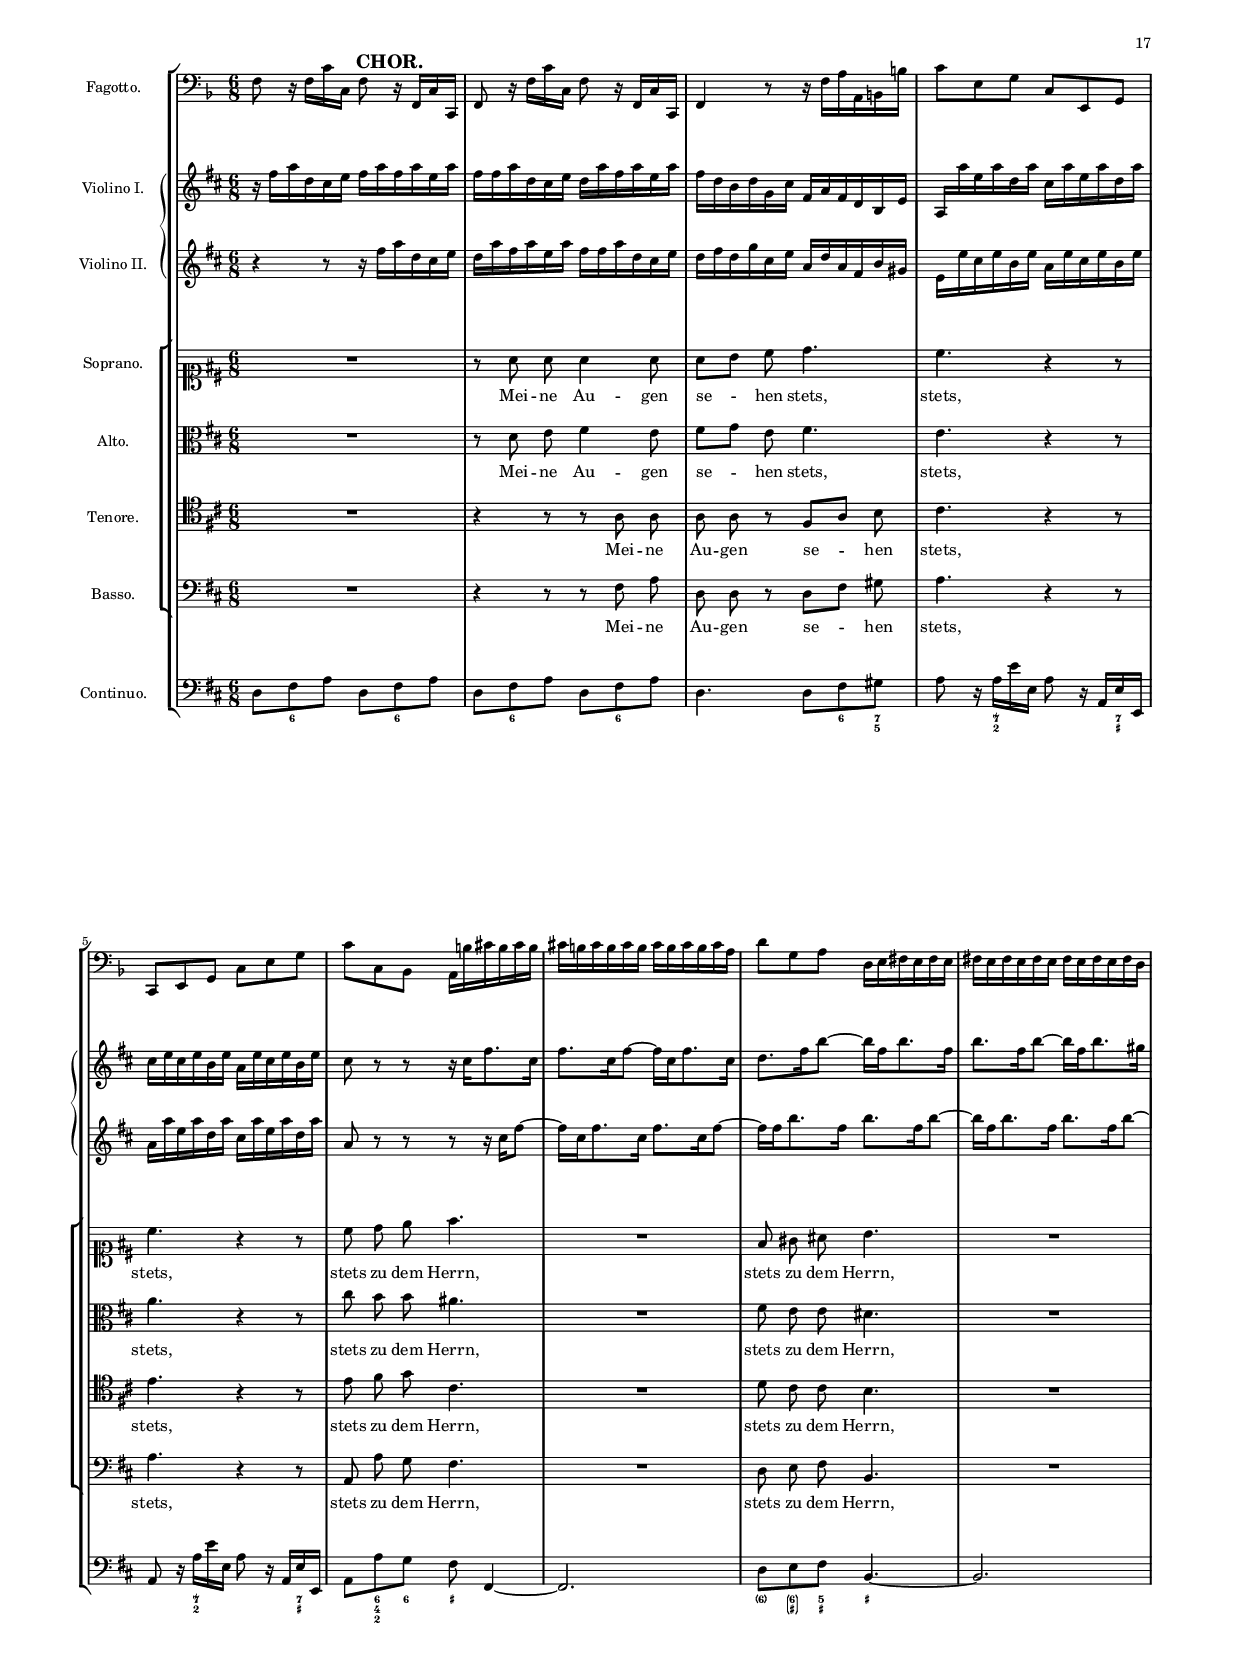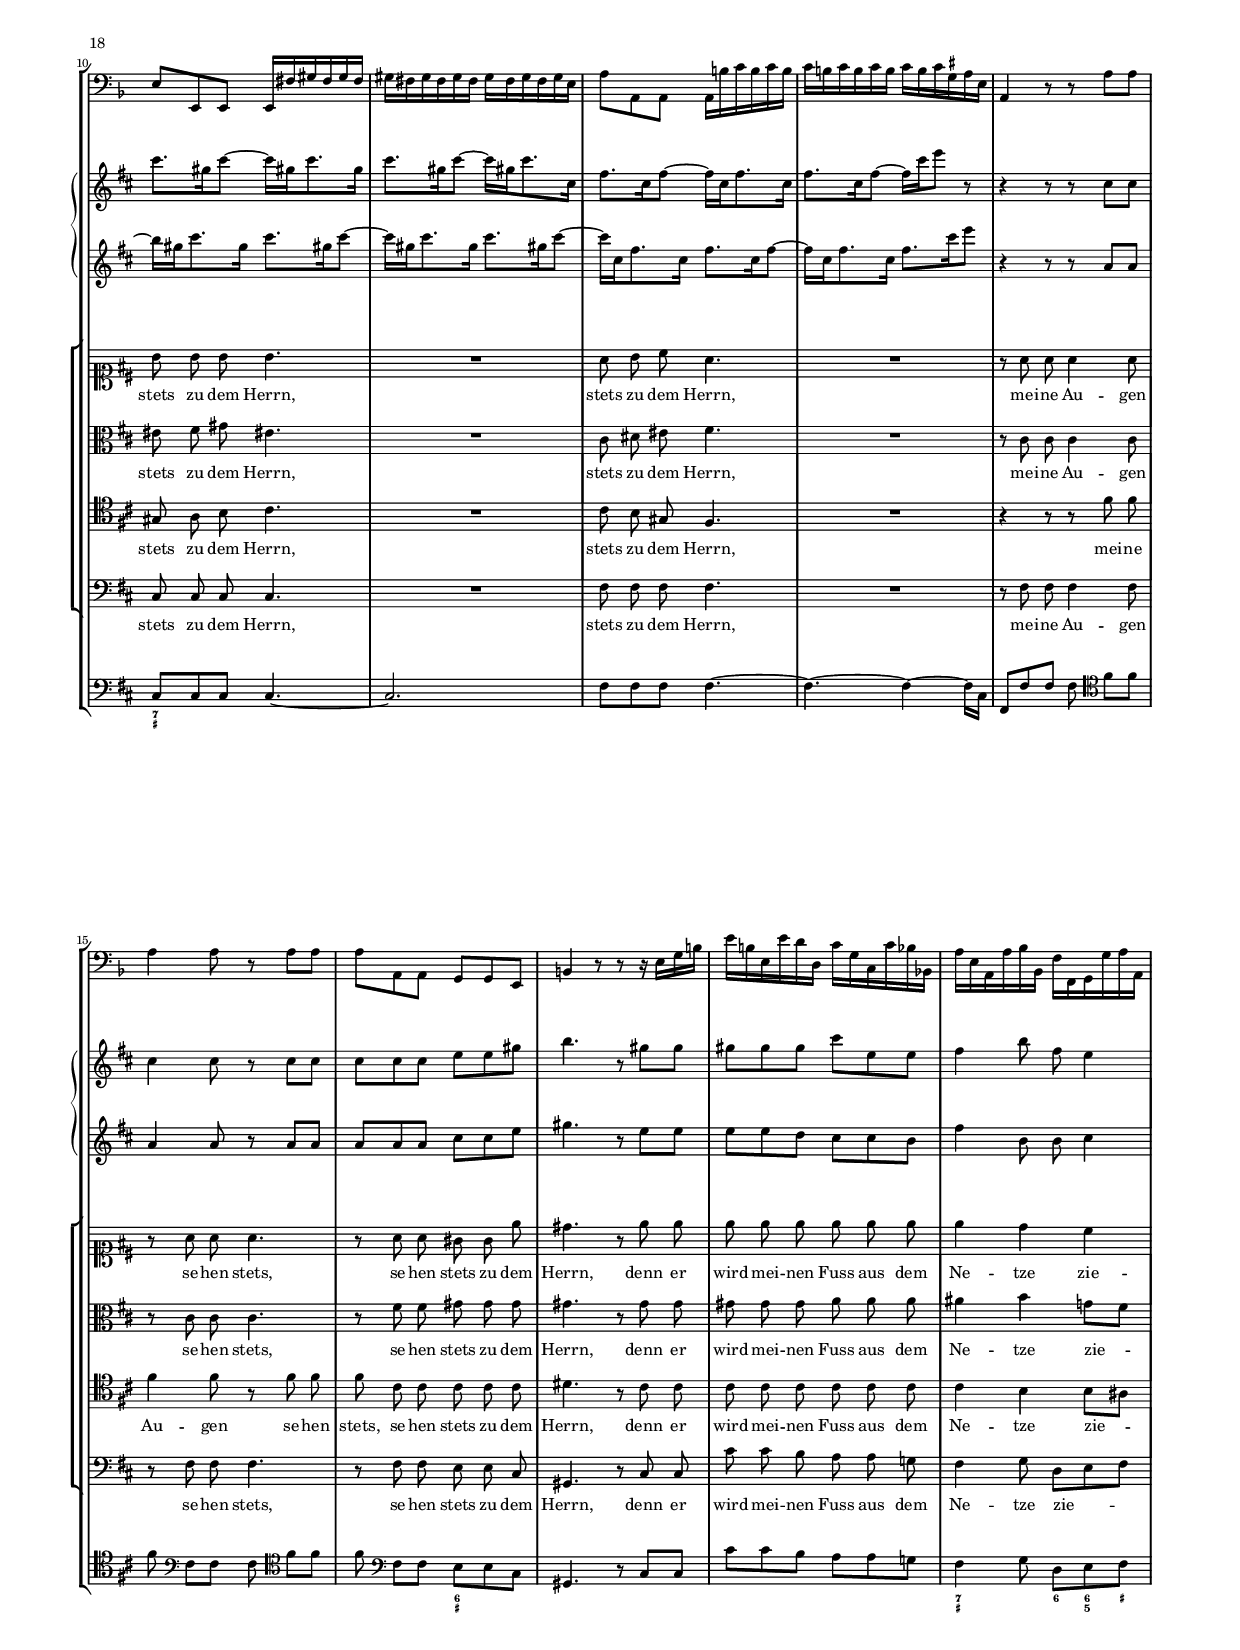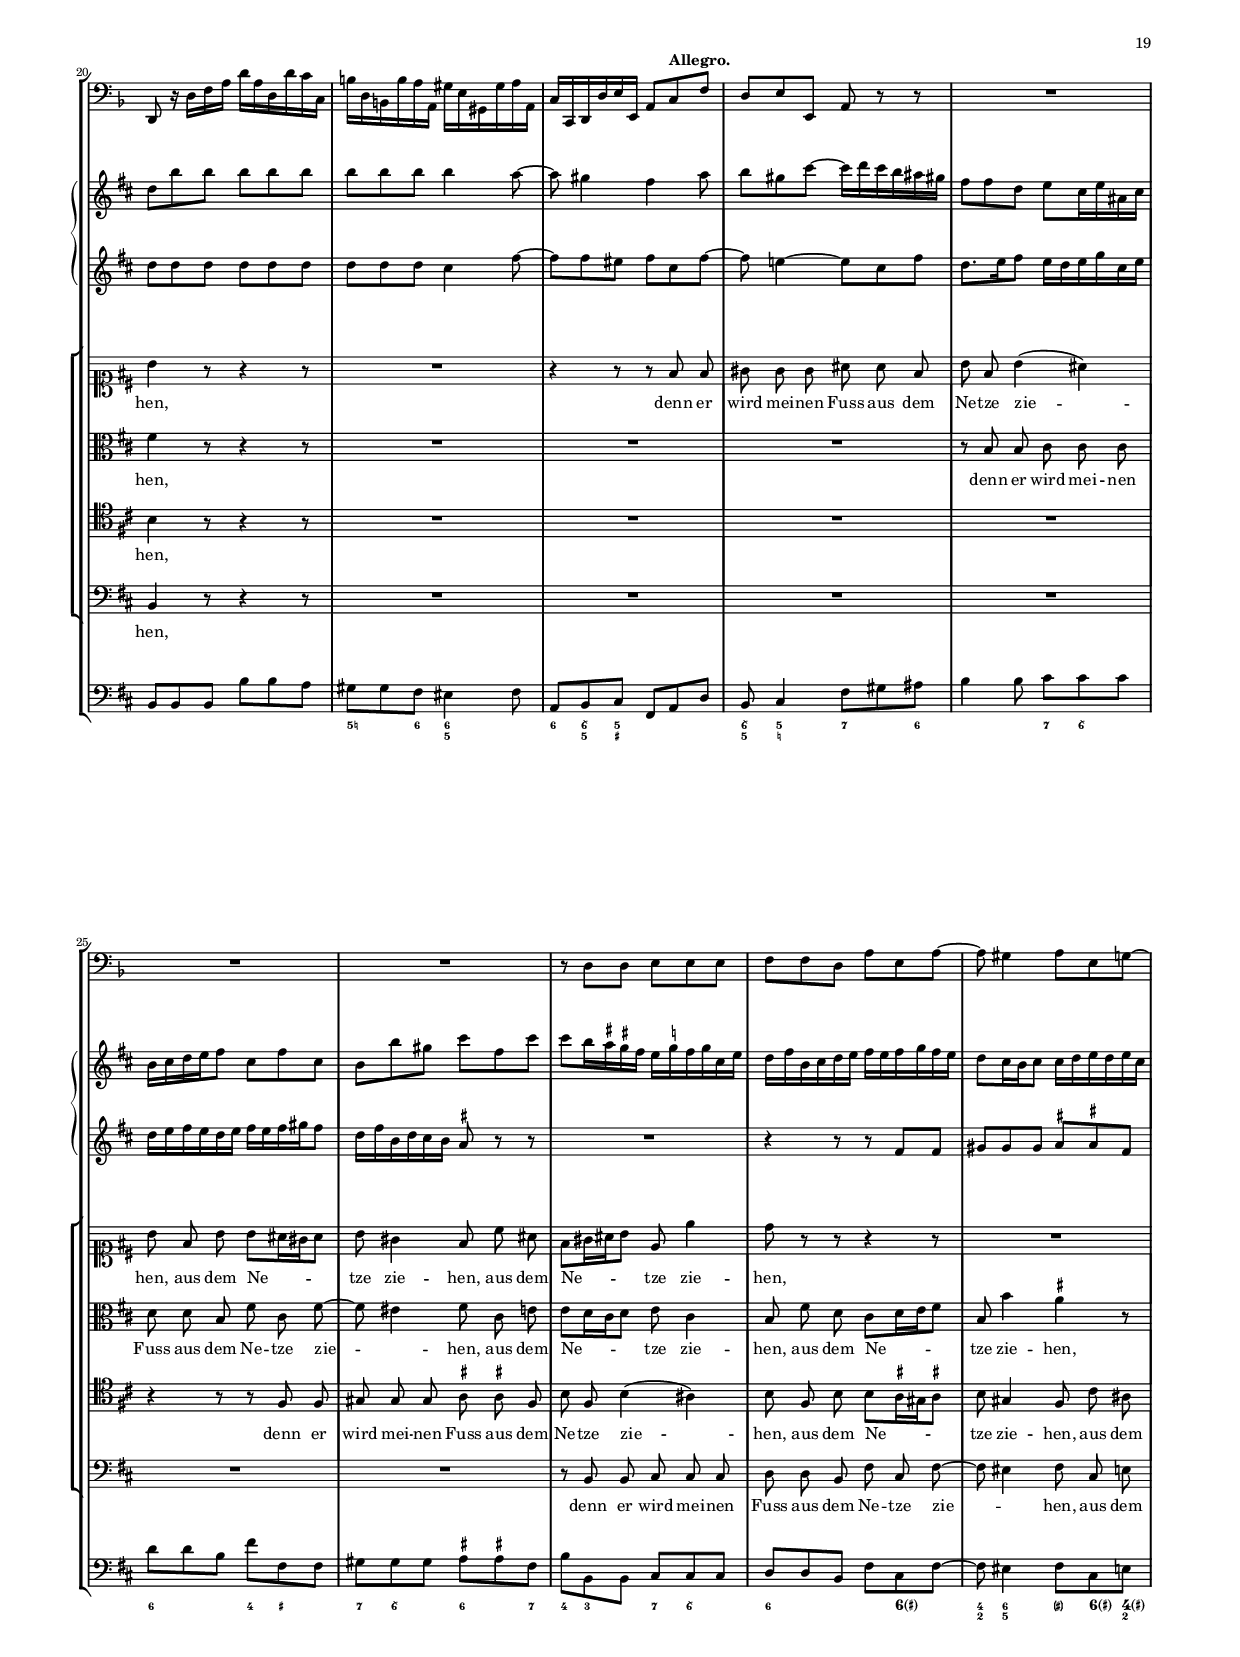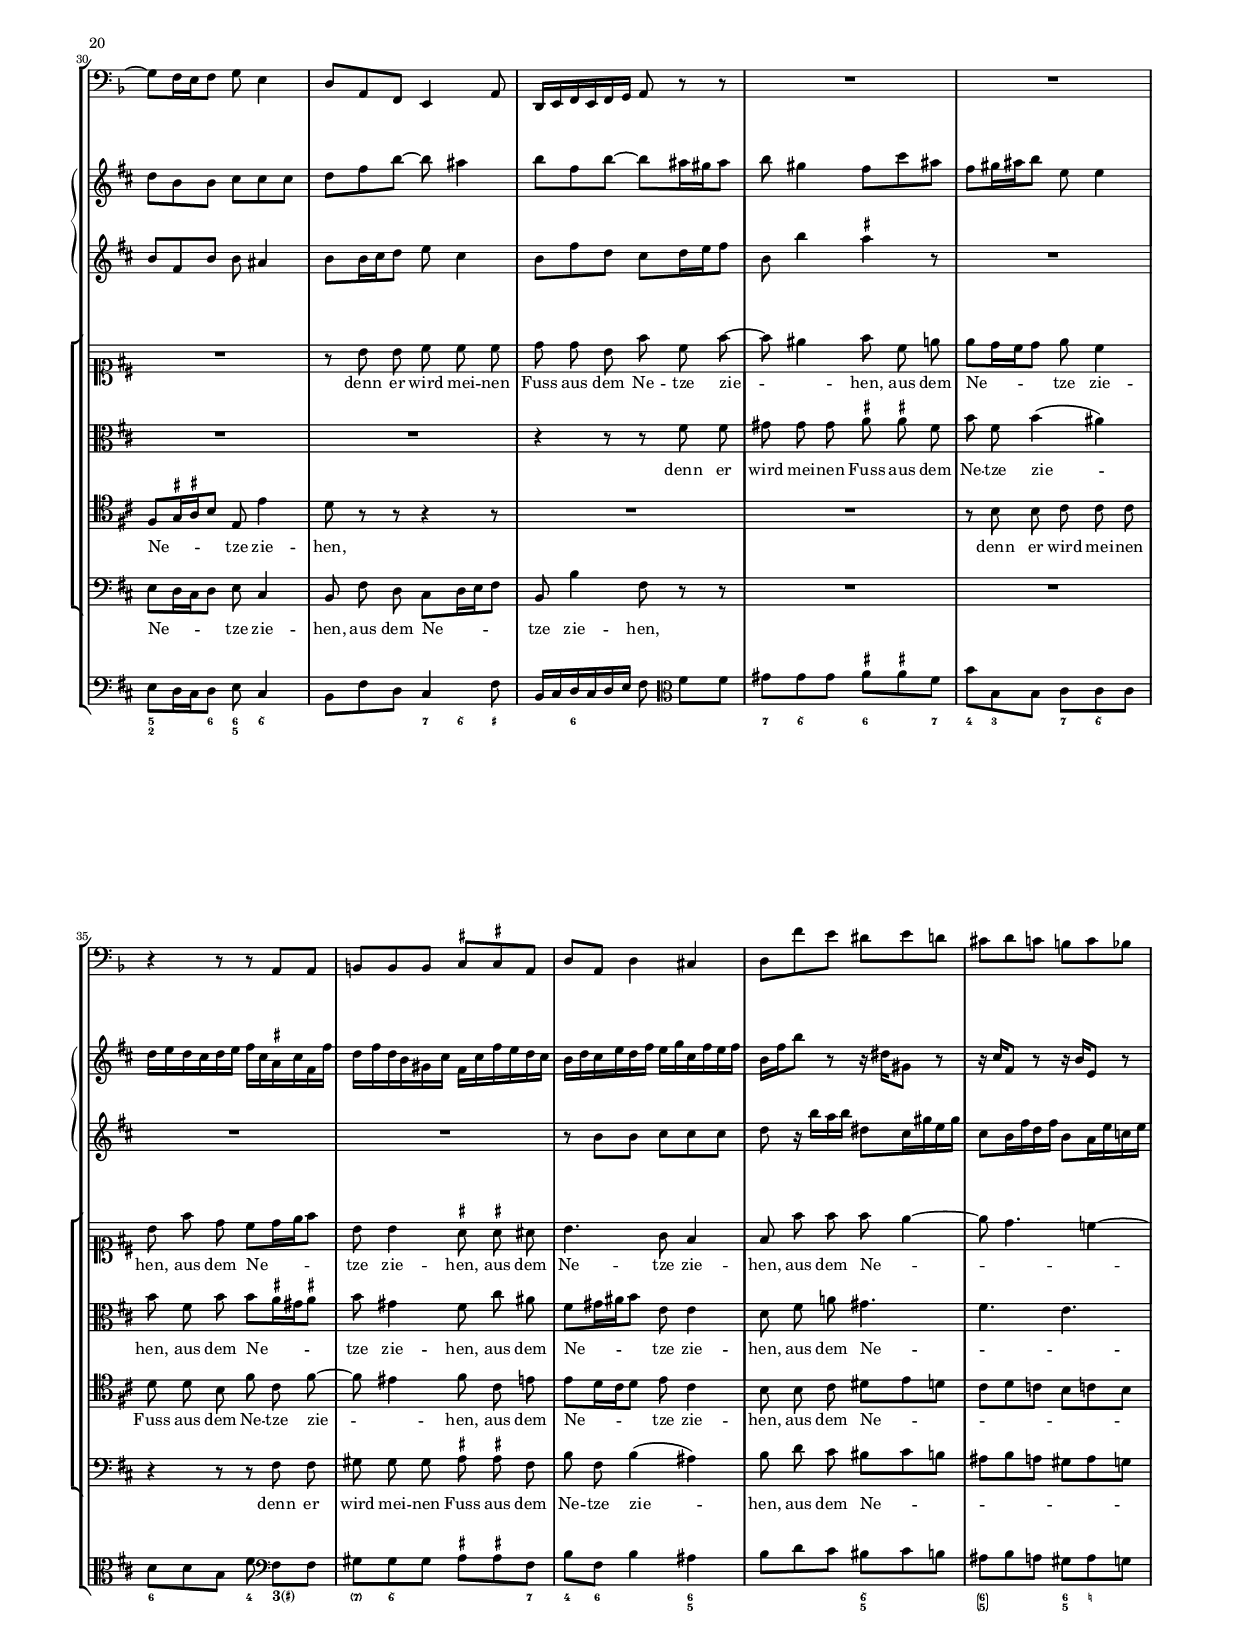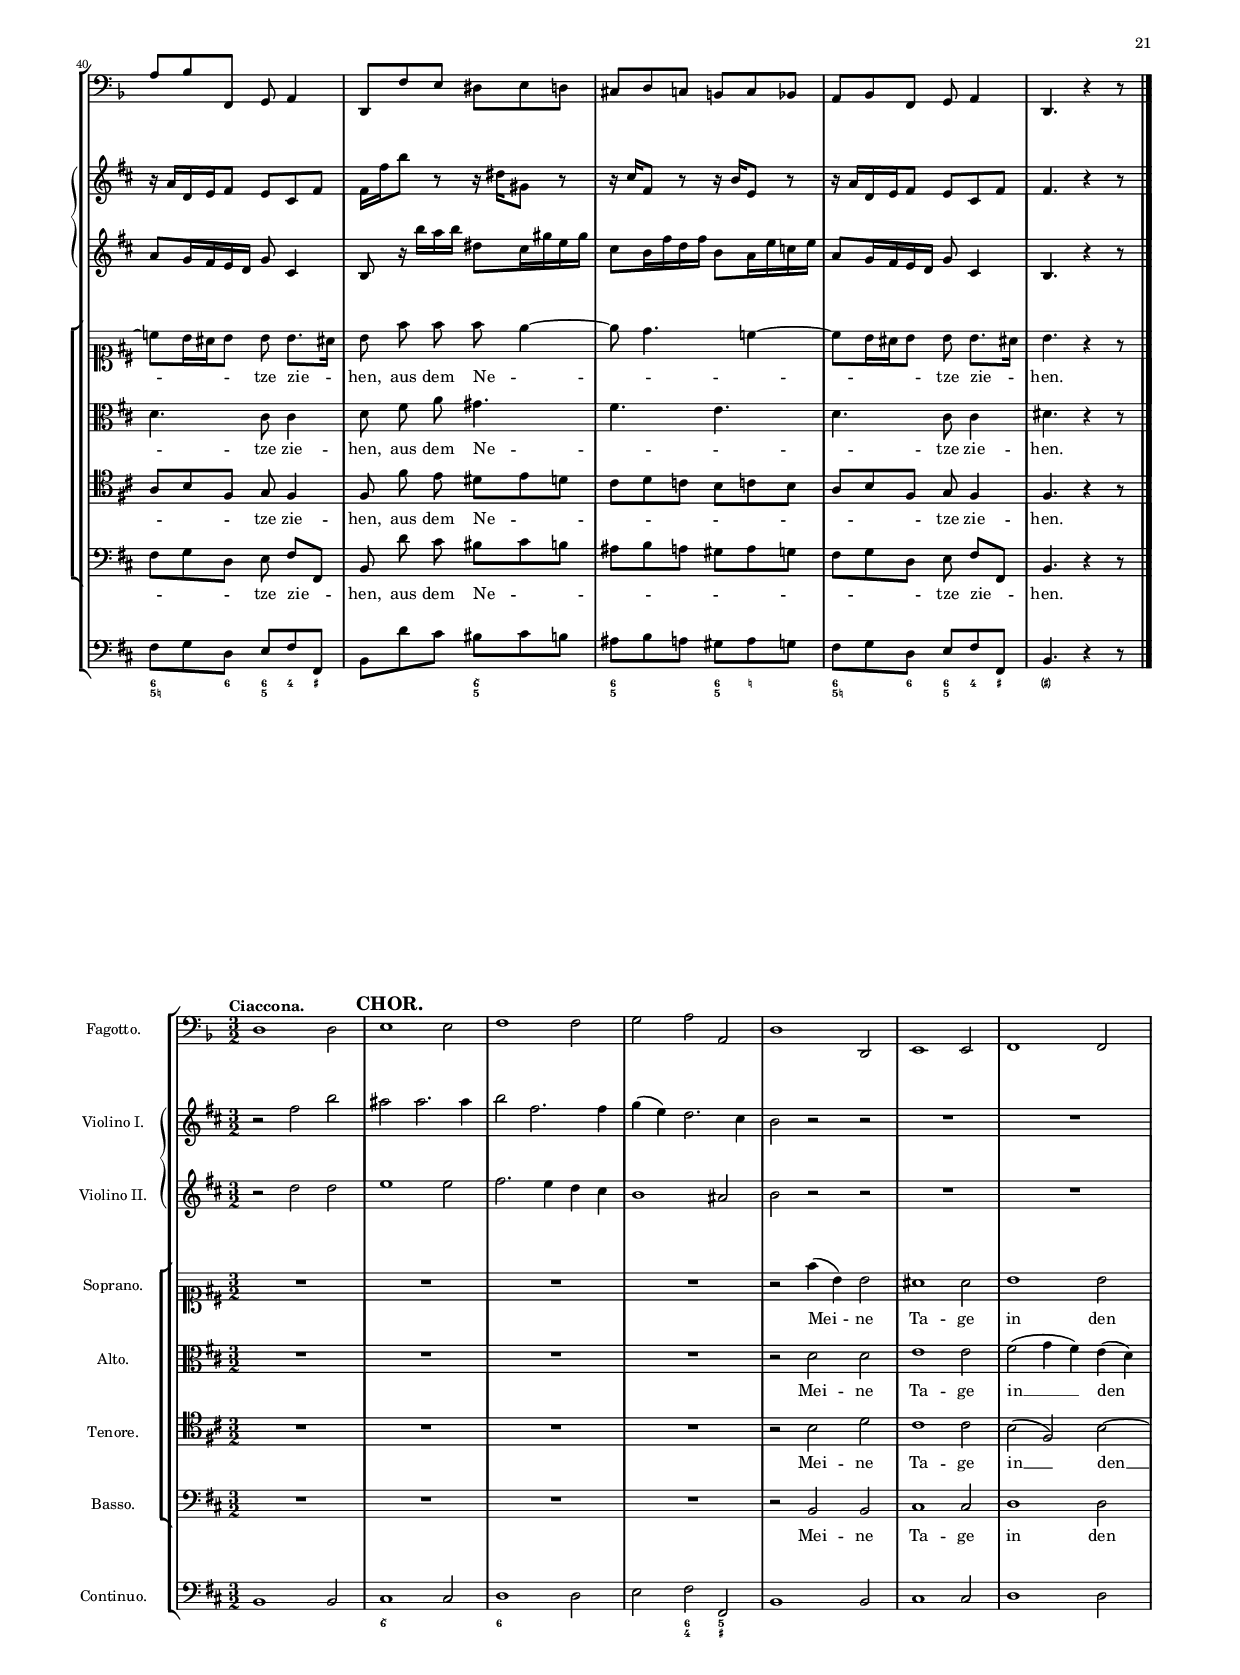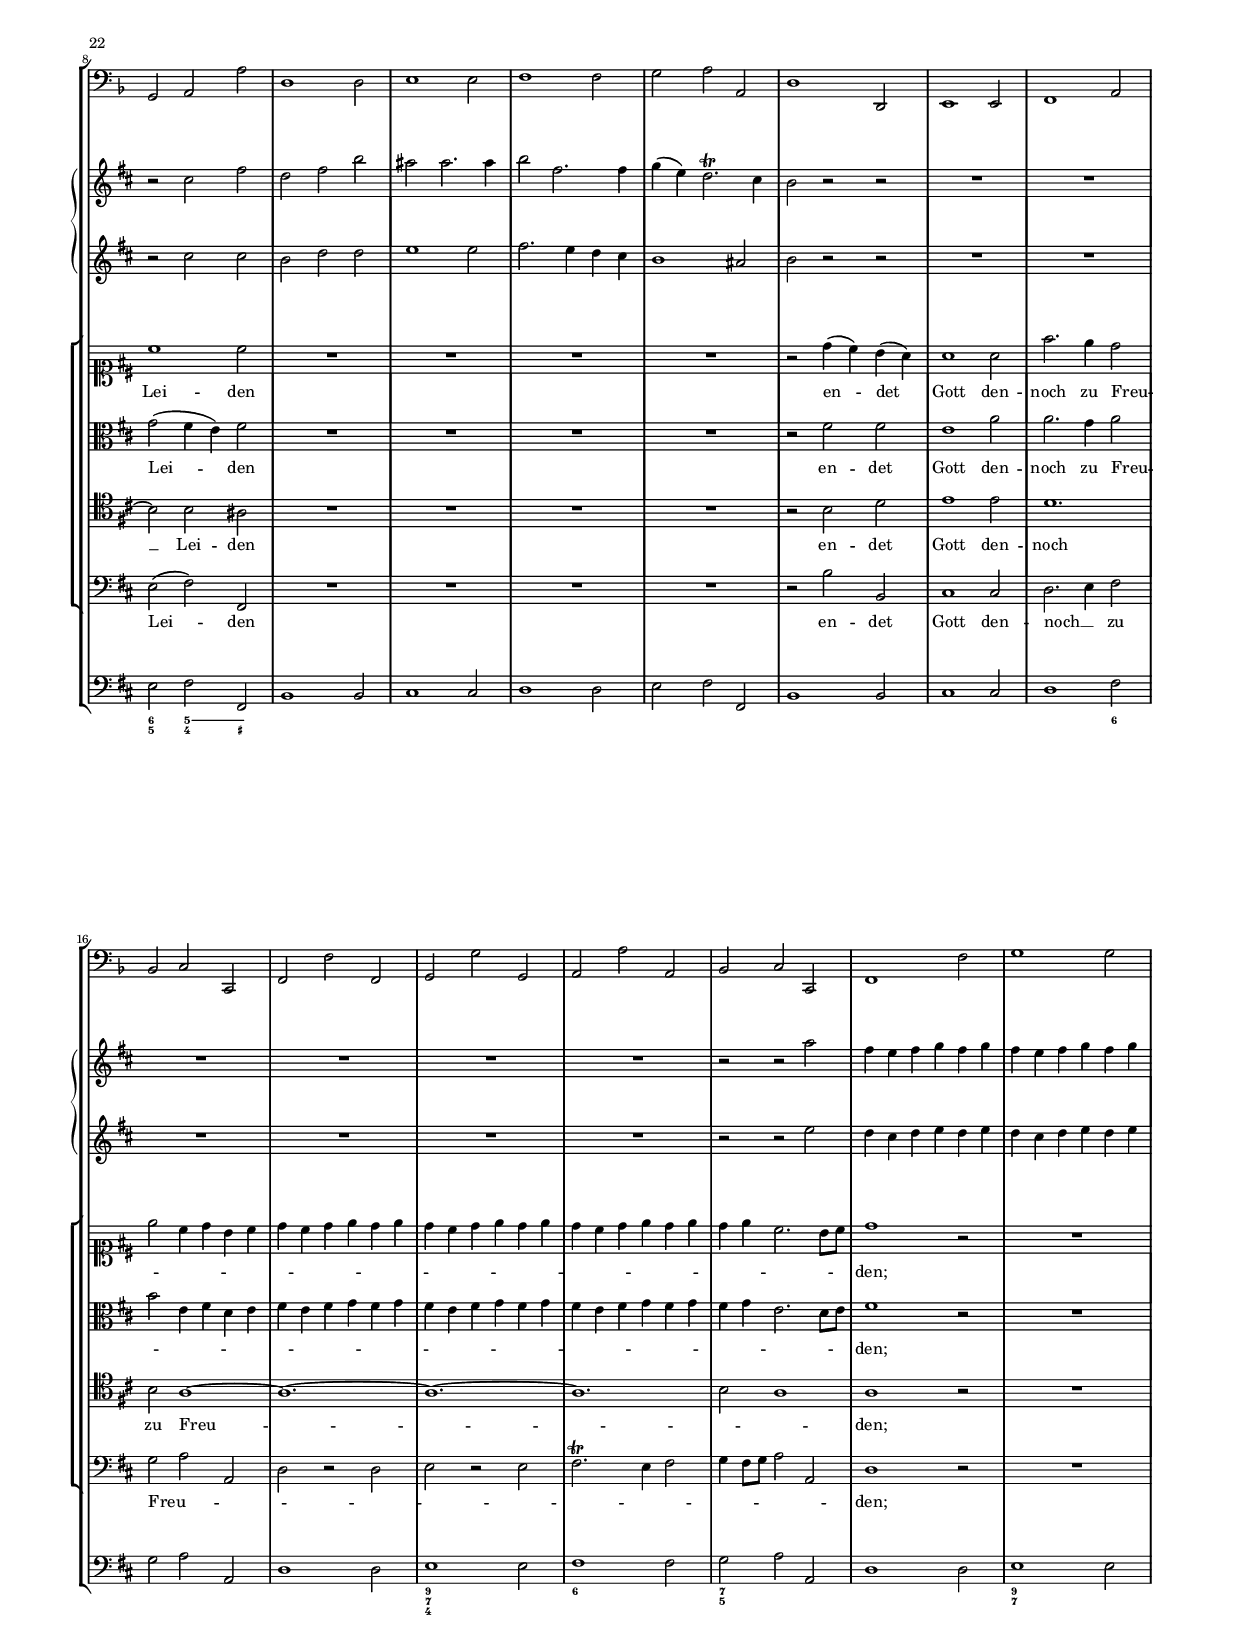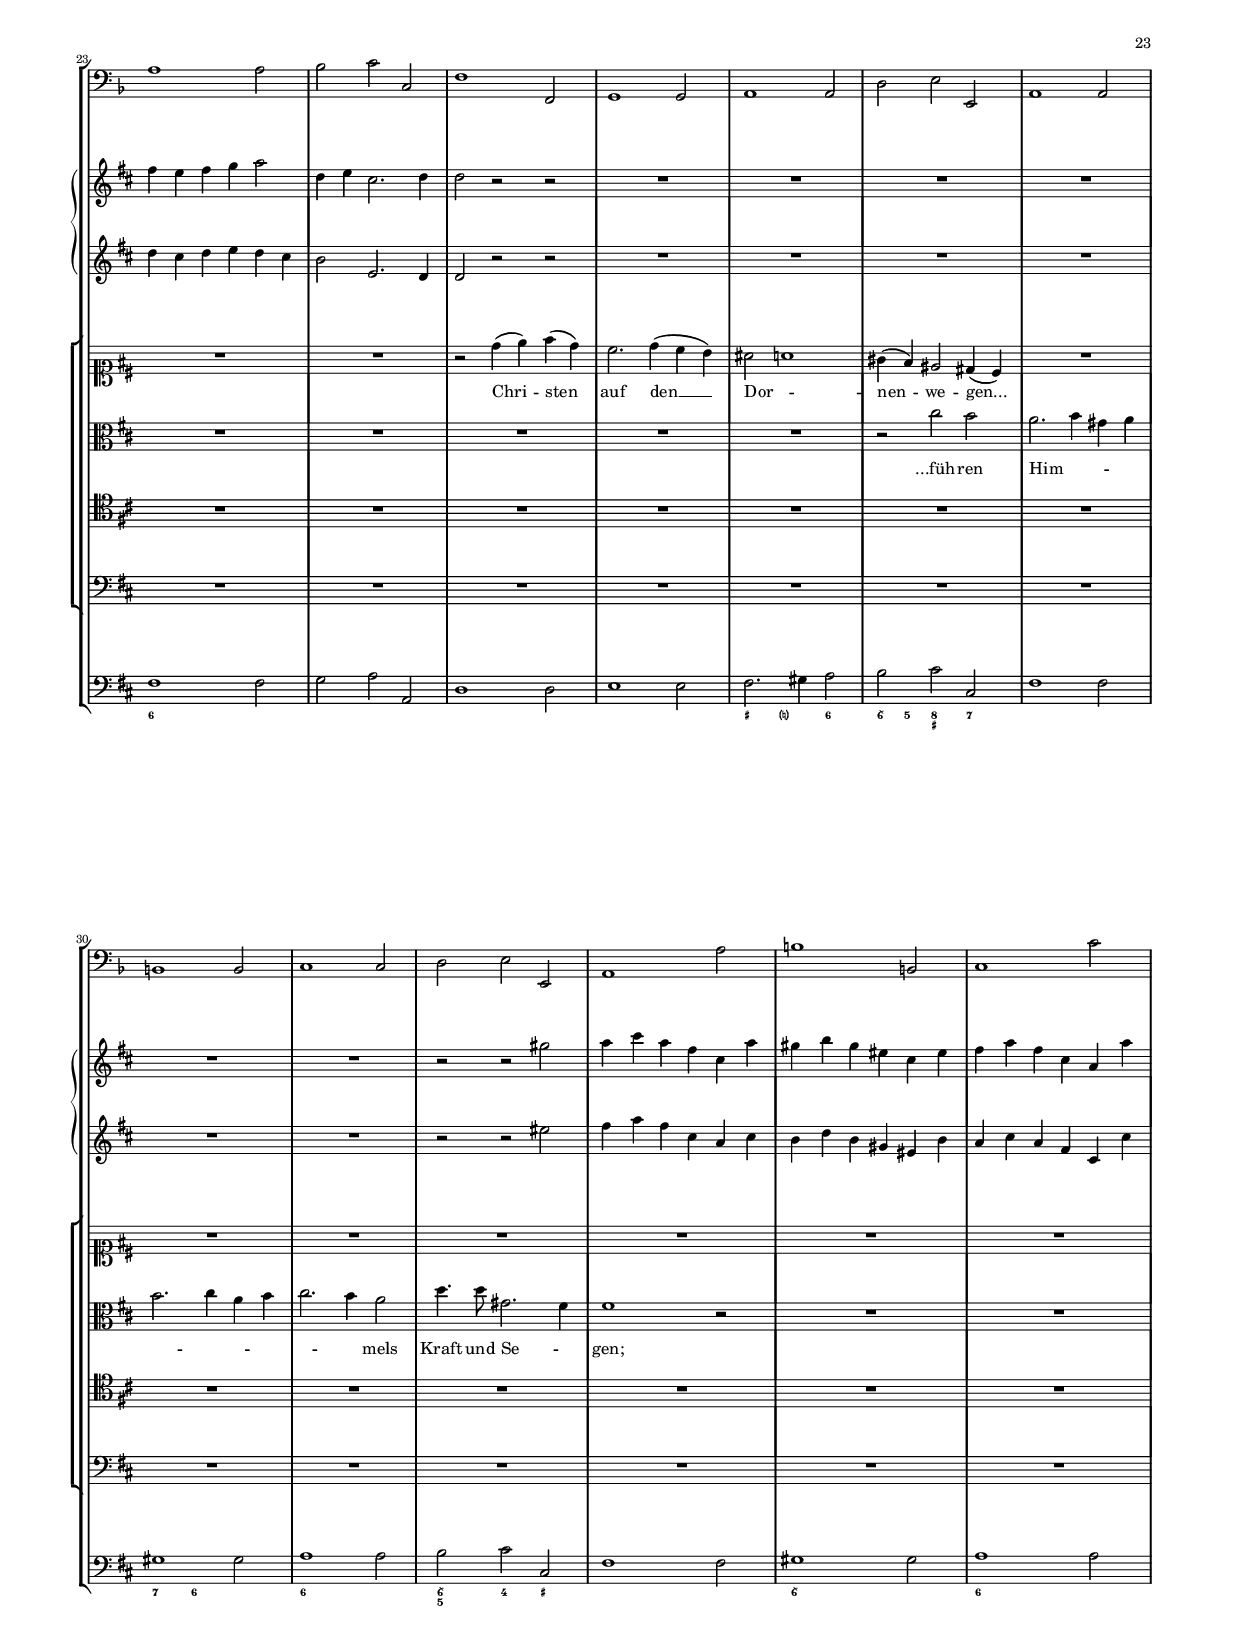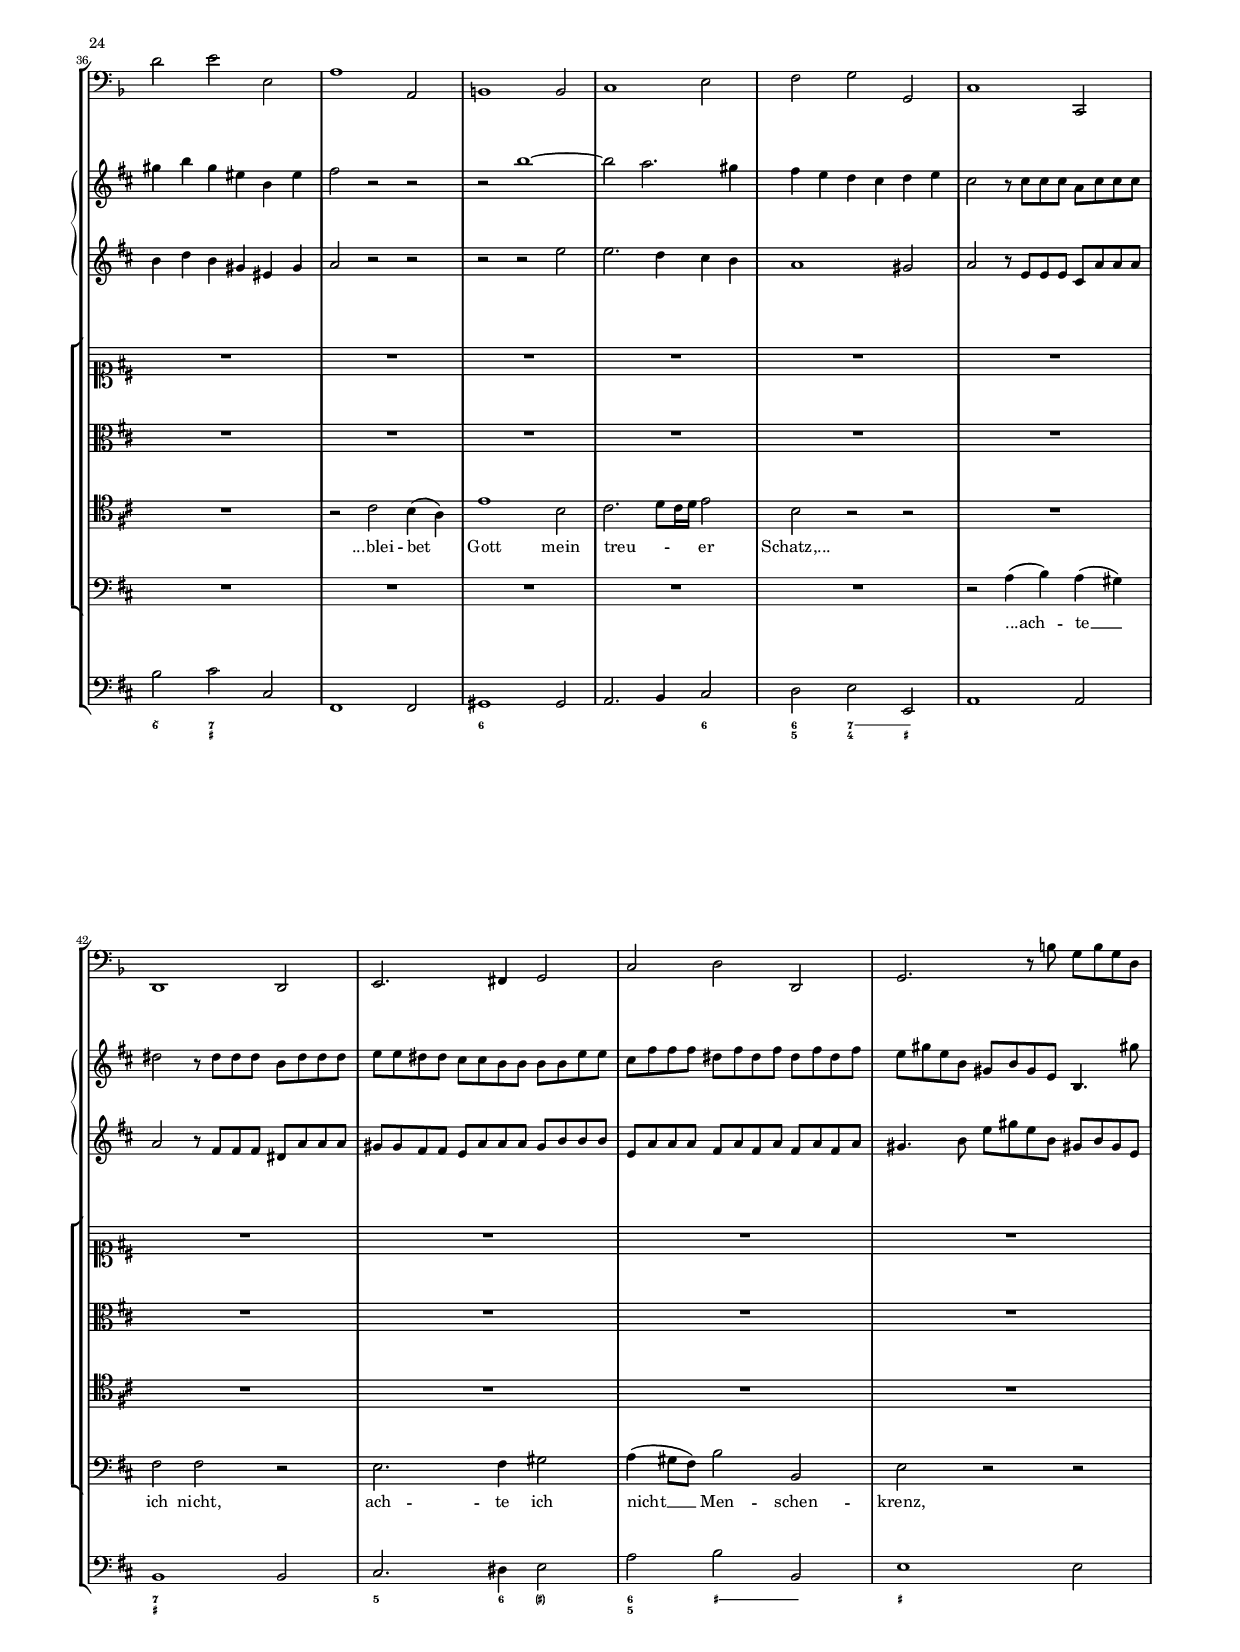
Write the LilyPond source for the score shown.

%
% Johann Sebastian Bach: "Nach dir, Herr, verlanget mich" (BWV 150)
%
% Cantata in seven movements for mixed chorus (SATB), soloists (SATB) and
% orchestra (Fg, 2 Vn, Bc)
%
% GNU Lilypond <http://www.lilypond.org/> reproduction of score #01408 in the
% IMSLP/Petrucci Music Library
% <http://imslp.org/wiki/Nach_dir,_Herr,_verlanget_mich,_BWV_150_(Bach,_Johann_Sebastian)#IMSLP01408>.
% This page lists the following information about the original publisher:
%
%    Bach-Gesellschaft Ausgabe (1851–1900), Band 40
%    Leipzig: Breitkopf & Härtel, 1884. Plate B.W. XL.
%
% (All links referenced on 2011-01-30.)
%
%
% This file is in the public domain.
%
%
% File revision history:
%
%   2011-01-30  Heikki Tauriainen  <g034737@welho.com>
%
%           * Initial version written to produce a simple MIDI version of this
%             score (dynamics and figured bass have been deliberately ignored).
%

\version "2.12.3"

% -- equalization of instruments for midi --
%
% Note:
% These settings are likely to produce varying results depending on your MIDI
% configuration.  See the "MIDI output" section in the Lilypond notation
% reference for more information on how these settings are interpreted if you
% need to edit them.

#(define my-instrument-equalizer-alist '())

#(set! my-instrument-equalizer-alist
  (append
   '(
     ("bassoon" . (0.4 . 0.8))
     ("string ensemble 1" . (0.3 . 0.7))
     ("choir aahs" . (0.8 . 1.0))
     ("church organ" . (0.2 . 0.3)))
   my-instrument-equalizer-alist))

#(define (my-instrument-equalizer s)
  (let ((entry (assoc s my-instrument-equalizer-alist)))
   (if entry
    (cdr entry))))

% -- general layout settings --

\pointAndClickOff

#(set-global-staff-size 13)

\paper {
  top-margin = 10\mm
  bottom-margin = 10\mm
  left-margin = 15\mm
  line-width = 180\mm
  #(define page-breaking ly:minimal-breaking)
}

% -- function for changing tempo --

settempo = #(define-music-function (parser location n) (integer?)
	     #{
	         \set Score.tempoWholesPerMinute = #(ly:make-moment $n 4)
     	     #})

% -- SINFONIA. --

bassoonone = {
  \clef bass
  \key d \minor
  \time 4/4
  \autoBeamOff
  \mark \markup{\hspace #20 \bold "SINFONIA."}
  \relative c' {
    d2.-\tag #'midi _\mf e8[ d] \noBreak
    cis2 d8[ c bes a] \noBreak
    g[ e a a,] \noBreak
    d[ c] bes4 \noBreak
    a r r2 \break
    % ---
    d4 d' cis c \noBreak
    b bes a bes8[ a] \noBreak
    g[ e a a,] d4 a' \noBreak
    gis g fis f \noBreak
    e8[ e' f e] d[ b e e,] \break
    % ---
    a,4 a'4. d,8 g4~ \noBreak
    g8 f[ e d] e[ a,] r a' \noBreak
    d,[ f e d] cis[ a' g f] \noBreak
    g[ bes a g] f[ d] d'4 \noBreak
    cis c b bes \break
    % ---
    a4 r r8 f[ bes a] \noBreak
    g4 r8 e a[ g f e] \noBreak
    d4 g a bes \noBreak
    g r8 gis a4 a, \noBreak
    d1^\fermata \bar "|."
  }
}

violinoneone = {
  \clef treble
  \key b \minor
  \time 4/4
  \autoBeamOff
  \relative c'' {
    r4 fis4-\tag #'midi _\mf g2^~
    g8[ g fis e] d2
    e b4 b'
    ais a gis g
    % ---
    fis g4. cis,8 fis4~
    fis8 b, e2 d4
    cis2 b8[ cis] d4~
    d8 gis, cis4. fis,8 b4^~
    b4 a gis2
    % ---
    fis4 a gis g
    fis r r fis'4~
    fis8 b, e4. d8[ cis b]
    cis2 b4 r8 d
    cis[ e d cis] b[ d cis b]
    % ---
    ais4. fis8 b4 b^~
    b cis8[ b] ais[ cis fis e]
    d4 cis8[ b] ais4 b4~
    b8 ais[ b d,] cis4 cis
    b1^\fermata
  }
}

violintwoone = {
  \clef treble
  \key b \minor
  \time 4/4
  \autoBeamOff
  \relative c'' {
    r4 d4.-\tag #'midi _\mf fis8[ e d]
    cis2^~ cis8[ fis,] b4^~
    b ais b8[ cis d e]
    fis4 fis4. b,8 e4~
    % ---
    e8 d[ cis b] cis[ e d cis]
    b[ d cis b] ais[ fis] b4^~
    b ais b r
    r8 b'8[ a gis] fis[ a gis! fis]
    eis[ cis] fis2 eis!4
    % ---
    fis4 r r2
    b,4 b' ais a
    gis g fis b^~
    b ais b8[ a] g4~
    g8 cis, fis4. b,8 e4~
    % ---
    e8 ais, d2 d4
    g8[ fis e d] cis4 r8 fis,8
    b[ a] g4. fis8[ e d]
    cis4 d8[ b] b4 ais
    b1^\fermata
  }
}

continuoone = {
  \clef bass
  \key b \minor
  \time 4/4
  \autoBeamOff
  \relative c' {
    b2.-\tag #'midi _\mf cis8[ b]
    ais2 b8[ a g fis]
    e[ cis fis fis,] b[ a] g4
    fis r r2
    % ---
    b4 b' ais a
    gis g fis g8[ fis]
    e[ cis fis fis,] b4 fis'
    eis e dis d
    cis8[ cis' d cis] b[ gis cis cis,]
    % ---
    fis,4 fis'4. b,8 e4~
    e8 d8[ cis b] cis[ fis,] r fis'
    b,[ d cis b] ais[ fis' e d]
    e[ g fis e] d[ b] b'4
    ais a gis g
    % ---
    fis r r8 d[ g fis]
    e4 r8 cis fis[ e d cis]
    b4 e fis g
    e r8 eis fis4 fis,
    b1^\fermata
  }
}

figureone = \figuremode {
  \override BassFigureBracket #'bracket-flare = #'(0.4 . 0.4)
  \set figuredBassAlterationDirection = #RIGHT
  <5>2 <6>4 <5>8 <6>8
  <7>4 <6>8 <5>8 s2
  <6 5>4 <_+>4 s4 <5>8 <6>8
  <_+>4 s2.
  % ---
  <4>8 <[3]>8 <6>4 <7>4 <[6]>4
  <7>4 <6>4 <7 _+>4 s4
  <6 5>4 <_+>4 s4 <6>4
  <7>4 <6>4 <7>4 <6>4
  <7 _+>2 <6 \\ 5>4 <_+>4
  % ---
  s2 <2>8 <6 \\>8 <_!>4
  <5 2>2 <6 \\>4 s8 <_!>8
  <6 \\ 5>4 <5!>4 <6 5>4 <6 5>4
  <6 5>4 <_+>4 <6>4 <6>4
  <7>4 <6>4 <7>4 <6>4
  % ---
  <7 _+>4 <6>4 <4>8 <6>4.
  s2 <_+>8 <6>8 <6>4
  s4 <6>8 <5>8 <9 _+>8 <8>8 <6>8 <5>8
  <6 5>8 \bassFigureExtendersOn <6 4>8 <7 5>4 <4>4 <_+>4
}

tempoone = {
  \tempo \markup{ \hspace #-5 "Adagio." } \settempo #50
  s1*17
  s4 \settempo #48 s8 \settempo #47 s8 \settempo #46 s4 \settempo #44 s4
  \settempo #42 s1
}

% --- CHOR. ---

bassoontwo = {
  \clef bass
  \key d \minor
  \time 4/4
  \autoBeamOff
  \mark \markup{\hspace #20 \bold "CHOR."}
  \relative c {
    R1 \noBreak
    R1 \noBreak
    R1 \noBreak
    R1 \noBreak
    d4-\tag #'midi _\mf d' cis c \break
    % ---
    b bes a r8 b \noBreak
    gis[ e a a,] d[ b e e,] \noBreak
    a4 r r2 \noBreak
    R1 \noBreak
    R1 \noBreak
    R1 \break
    % ---
    a4 a' gis g \noBreak
    fis f e e'^~ \noBreak
    e8[ a,] d2 cis4 \noBreak
    d,8[ e f g] a[ b c! d] \noBreak
    e[ d cis a] d,[ e f g] \noBreak
    a4 r8 a e4 g \break
    % ---
    a8[ a] d8.[ c16] bes[ a32 g f16 e] a8[ a,] \noBreak
    d'[ c bes a] g[ e a a,] \noBreak
    d,4 d' gis,2^\fermata \noBreak
    r4 r8 gis' gis[ gis] r gis \noBreak
    gis[ gis] r8 gis gis[ gis] r gis \break
    % ---
    a[ g!] f4 e e, \noBreak
    f2 e4 r \noBreak
    r2 r4 r16 a'[ bes c] \noBreak
    d[ d, e f] g[ g, a b] c[ c, d e] f[ f' g a] \break
    % ---
    bes![ bes, c d] es[ es, f g] as[ as' bes c] d[ d, es! f] \noBreak
    g[ g, as bes] c[ c d es] d[ \once \set suggestAccidentals = ##t ges f es!] des8 r \noBreak
    r2 r4 r8 g \noBreak
    a4 bes8 r r4 r8 c \break
    % ---
    cis4 d d,,8[ b'] \tag #'layout { gis4^\trill } \tag #'midi { \repeat unfold 4 { a32[ gis] } } \noBreak
    a4 a d c \noBreak
    bes2 a4 r \noBreak
    R1 \break
    % ---
    R1 \noBreak
    r2 a'8[ a a a] \noBreak
    gis4 g8[ g] fis16[ e fis g] f[ a g f] \break
    % ---
    e8[ e a a] d,4 g^~ \noBreak
    g8[ a16 g] f8[ f] e16[ d e f] e[ g f e] \noBreak
    d8[ d d d] a'16[ bes a g] fis[ g e fis] \break
    % ---
    g8[ g,] g'4. a16[ g] f!8[ f,] \noBreak
    e[ fis16 gis] a4_~ a16[ c b a] \tag #'layout { gis!8.[^\trill a16] } \tag #'midi { \repeat unfold 3 { gis32[ a] } a16 } \noBreak
    a8 r r4 r2 \break
    % ---
    R1 \noBreak
    R1 \noBreak
    r2 d'8[ d d d] \break
    % ---
    cis4 c8[ c] b16[ a b c] bes[ d c bes] \noBreak
    a8[ a] d16[ c d d,] g8[ g,] c'16[ bes c c,] \noBreak
    f8[ f,] bes'16[ a bes bes,] e8[ e,] a'16[ g a a,] \break
    % ---
    d8[ d,] d''16[ c bes a] g[ a bes g] c[ bes a g] \noBreak
    f[ g a f] bes[ a g f] e[ e, f g] \stemUp a[ a'32 g f16 e] \stemNeutral \noBreak
    d[ e d c] bes8[ bes'] a2 \noBreak
    a,2 d,2^\fermata \bar "|."
  }
}

violinonetwo = {
  \clef treble
  \key b \minor
  \time 4/4
  \autoBeamOff
  \relative c'' {
    R1*4
    r8 d-\tag #'midi _\mf g4. cis,8 fis4~
    % ---
    fis8 b,8 e4. fis8 d4
    cis fis eis8[^( fis16 gis)] eis4
    fis r r2
    R1*3
    % ---
    r4 r8 a8 gis[ b a gis]
    fis[ a gis fis] eis4 e
    dis d cis2
    b8[ fis' e d] cis4 r8 d
    gis,4 r8 cis b[ ais b g'!]
    cis,4 r8 fis gis4 r8 cis,
    % ---
    fis4 r8 d e[ fis16 g] fis8[ fis]
    fis[ fis,] b4 ais8[ b16 cis] \tag #'layout { ais!8.[^\trill b16] } \tag #'midi { \repeat unfold 3 { b32[ ais32] } b16 }
    b4 fis'8[ e16 d] gis2^\fermata
    r4 r8 gis8 gis[ gis] r gis
    gis[ gis] r gis gis[ gis] r gis
    % ---
    a[ cis] fis,4 cis' cis,4~
    cis8 b16[ a] \tag #'layout { b4^\trill } \tag #'midi { \repeat unfold 4 { cis32[ b32] } } cis4 r
    r16 fis[ gis ais] b8[ dis,] r16 e[ fis gis!] a8[ cis,]
    r16 d![ e fis] gis8[ b,] r16 cis[ d e] fis8[ a,]
    % ---
    r16 b[ c d] e8[ g,] r16 a[ b c!] d8[ f,]
    r16 g[ a b] c8[ e,] r16 f[ g a] bes[ g a bes]
    r2 r4 r8 c
    c4 b8 r r4 r8 e
    % ---
    e4 d8[ fis] b[ b, gis' eis]
    cis!4 cis d8 g!4 fis8^~
    fis[ e16 d] \tag #'layout { e8.[^\trill fis16] } \tag #'midi { \repeat unfold 3 { fis32[ e32] } fis16 } fis4 r8 a8
    gis16[ fis gis a] gis![ b a g] fis[ e fis g] fis[ a g fis]
    % ---
    e8[ d16 e] fis4^~ fis16[ a gis fis] e8[ d16 e]
    fis[ fis, g a] b[ cis d e] cis8[ d16 e] fis8 r
    r2 b8[ b b b]
    % ---
    ais4 a8[ a] gis16[ fis gis a] g[ b a g]
    fis8[ fis b b] e,8[ cis] r16 cis[ b cis]
    d8[ b fis' b] b[ fis b b^~]
    % ---
    b[ e,^~] e16[ g fis e] fis8[ cis] d16[ cis d b]
    cis4 r16 e[ dis cis] dis!8[ e16 fis] gis[ b a gis]
    fis8[ fis, cis' cis] cis[ dis16 \once \set suggestAccidentals = ##t eis] fis8[ fis,]
    % ---
    \stemUp b16[ a b cis] \stemNeutral b[ a \once \set suggestAccidentals = ##t gis fis] gis![ b a gis] fis[ a gis fis]
    gis[ fis gis a] gis![ b a gis] fis8[ cis'] \stemUp b16[ cis ais b] \stemNeutral
    cis[ b cis d] cis[ d ais cis] b[ ais b cis] d[ cis d e]
    % ---
    fis[ e fis gis] a![ fis gis! a] b8[ b,] r4
    r fis'8[ fis] g!16[ a g fis] e[ fis d e]
    fis[ g fis e] d[ e cis d] e[ d e fis] e[ g fis e]
    % ---
    d[ e d cis] b[ cis b a] g8[ g] g16[ b a g]
    fis8[ fis] g16[ a g fis] e8[ cis] fis16[ g fis e]
    d[ e d cis] b8[ b'] fis'4 fis
    fis2 fis2^\fermata
  }
}

violintwotwo = {
  \clef treble
  \key b \minor
  \time 4/4
  \autoBeamOff
  \relative c'' {
    R1*4
    r4 r8 d-\tag #'midi _\mf cis[ e d cis]
    % ---
    b[ d cis b] ais[ fis] b4^~
    b a! gis8[_( a16 b)] gis4
    fis r r2
    R1*3
    % ---
    r8 a d4. gis,8 cis4~
    cis8 fis, b4^~ b8[ cis16 b] ais8[ e]
    fis[ a! g fis] e[ g fis e]
    d4 r8 b'8 cis[ b cis d]
    cis[ cis] fis,4 r8 cis'8[ d e]
    fis[ cis] fis,4 r8 gis8 cis4
    % ---
    r4 r8 fis8 e8.[ d16] cis8[ cis]
    d4 r8 d, cis[ d16 e] cis8.[ b16]
    b4 d'8[ e16 fis] cis2^\fermata
    r4 r8 cis8 cis[ cis] r cis
    cis[ cis] r cis cis[ cis] r cis
    % ---
    fis cis4 b8 eis4 eis,
    fis8[ gis16 a] gis8[ fis] eis4 r16 cis'[ dis eis]
    fis8[ ais,] r16 b[ cis dis] e8[ gis,] r16 a[ b cis]
    d!8[ fis,] r16 gis[ a b] cis8[ e,] r16 fis[ g a]
    % ---
    b8[ d,] r16 e[ f g] a8[ c,] r16 d[ e f!]
    g8[ b,] r16 c[ d e] f[ a bes c!] d[ e f! g]
    r2 r4 r8 g,8
    a4 d,8 r r4 r8 cis'!
    % ---
    cis4 fis,8[ d'] fis[ b b, cis]
    fis,4 ais b8[ d] cis4
    b8[ cis16 d] cis8.[ b16] ais4 d8[ d]
    d[ gis, cis cis] fis,4 b
    % ---
    cis4. b16[ cis] d8[ e16 d] cis8[ d16 cis]
    b4 r r d'8[ d]
    d[ gis, e cis] fis[ b,16 cis] d8[ cis16 b]
    % ---
    cis8[ d16 e] fis[ g! fis e] dis8[ b g' g]
    cis,4 r16 fis[ g fis] e[ d e fis] e[ g fis e]
    d[ cis d e] d[ e fis g] fis8[ fis fis fis]
    % ---
    fis[ e16 dis] e4 r16 ais,[ gis ais] b4^~
    b16[ b a! gis] fis8[ fis'] bis,4 r4
    fis'8[ fis fis fis] eis4 e8[ e]
    % ---
    dis16[ cis dis e] d[ fis e d] cis8[ cis fis fis]
    d[ b e e] cis16[ d b cis] d[ e cis d]
    e[ d e fis] e[ fis cis e] d[ cis d cis] b[ d cis b]
    % ---
    cis8[ fis,] cis'16[ a b cis] d8[ e16 fis] g8[ fis16 e]
    fis[ e fis cis] d[ e cis d] e[ d e b] cis[ d b cis]
    d[ cis d a] b[ cis ais b] g8[ fis16 e] fis4_~
    % ---
    fis8[ gis16 ais] b8[ b'] b[ b, a a']
    a[ a, g g'] g[ g, fis fis'] 
    fis[ fis, e e'] cis4 d8[ e]
    fis4 cis dis2^\fermata
  }
}

sopranotwo = {
  \clef soprano
  \key b \minor
  \time 4/4
  \autoBeamOff
  \relative c' {
    R1*2
    fis4-\tag #'midi _\mf fis' eis e
    e r8 d8 cis4 cis
    b r4 r2
    % ---
    R1*2
    fis4 fis' eis e
    dis gis4. cis,8 fis fis,
    cis'[ dis e fis] gis4 gis,
    cis8 cis, fis2 eis4
    % ---
    fis4 r r2
    R1*2
    r2 fis4 fis'
    eis e dis d
    cis2^~ cis8[ d] cis[ b]
    % ---
    ais r r b b4 ais!4
    b r r2
    r4 d4 cis2^\fermata
    r8 cis cis16[ b cis d] cis[ d b d] cis[ b cis d]
    cis[ d b d] cis[ b cis d] b[ a b cis] b[ cis gis b]
    % ---
    a8 gis16[ fis] fis'8.[ gis16] eis4 r
    r2 r4 eis8 cis
    fis fis dis b e! e cis a
    d! d b gis cis cis r4
    % ---
    d8 b e e c a d d
    b g c c a a bes bes
    e, e r a a4 g8 r
    r4 r8 d'8 d4 cis!8 r
    % ---
    r4 r8 d8 b b b4
    ais4 r r2
    R1
    r2 b8 b b b
    % ---
    ais4 a8 a gis16[ fis gis a] g[ b a g]
    fis8 fis g' g cis,4 r
    R1
    % ---
    r2 r4 e8 e
    ais,4 b4. b8 ais!8 ais
    b16[ ais b cis] b[ cis d e] cis8 cis fis fis
    % ---
    b,4 e8 e ais,4 r
    cis8 cis cis cis bis4 b8 b
    ais16[ gis ais b] a[ cis b a] gis!8 gis cis cis
    % ---
    fis,4 b4. cis16[ b] a4
    gis gis8 gis ais16[ b gis! ais] b8 b
    b4. ais8 b4 r
    % ---
    r fis'8 fis b,4 e8 e
    ais,4 d8 d g,4 cis8 cis
    fis,4 r r2
    % ---
    r4 d'2 cis4
    cis b2 ais4
    b b ais b
    b4. ais8 b2\fermata
  }
}

sopranotwolyrics = \lyricmode {
  Nach dir, Herr, dir, Herr, ver -- lan -- get mich,
  nach dir, Herr, ver -- lan -- _ get mich, ver -- lan -- _ get mich, ver -- lan -- get
  mich, nach dir, Herr, dir, Herr, ver -- lan -- get
  mich, ver -- lan -- get mich. Mein Gott, ich hof -- _ _ _ _ _ _
  _ fe auf dich. Lass mich nicht zu Schan -- den wer -- den, lass mich nicht zu Schan -- den wer -- den,
  lass mich nicht zu Schan -- den wer -- den, nicht zu Schan -- den, nicht zu Schan -- den wer -- den, zu Schan -- den, zu Schan -- den,
  zu Schan -- den wer -- den, dass sich mei -- ne
  Fein -- de nicht freu -- _ _ en ü -- ber mich,
  ü -- ber mich, ü -- ber mich nicht freu -- _ _ en, ü -- ber
  mich, ü -- ber mich, dass sich mei -- ne Fein -- de nicht freu -- _ _ en ü -- ber
  mich, ü -- _ ber mich, sich nicht freu -- _ en ü -- ber mich,
  ü -- ber mich, ü -- ber mich, ü -- ber mich, ü -- ber mich,
  ü -- ber mich, ü -- ber mich, nicht freu -- en ü -- ber mich.
}

altotwo = {
  \clef alto
  \key b \minor
  \time 4/4
  \autoBeamOff
  \relative c' {
    R1
    r2 b4-\tag #'midi _\mf b'
    ais a gis g
    fis r8 d g4 fis8[ e]
    d4 r r2
    % ---
    R1*3
    r2 fis,4 fis'
    eis e dis d
    cis r8 cis8 d4 cis8[ b]
    % ---
    a4 r r2
    R1*2
    b4 b' ais a
    gis cis4. fis,8 b b,
    fis'[ gis a b] cis4 cis,
    % ---
    fis8 r r b, cis[ d16 e fis8] e
    d4 r r2
    r4 b'4 gis2^\fermata
    r4 r8 gis gis gis r gis
    gis gis r gis gis gis r gis
    % ---
    fis gis a[ b] cis4 r
    R1
    ais8 fis b b gis e a a
    fis d gis gis e cis a' fis
    % ---
    b b g e a a f d
    g g e c f f16 f d8 d
    cis! cis r e fis!4 e8 r
    r4 r8 g e4 e8 r
    % ---
    r4 r8 b'8 fis fis gis4
    fis r r2
    r2 fis8 fis fis fis
    eis4 e8 e dis16[ cis dis e] d[ fis e d]
    % ---
    cis8 cis fis fis b,4 e^~
    e8 fis16[ e] d8 e fis16[ eis fis gis] fis[ a gis! fis]
    gis8 gis cis cis fis,16[ e fis g] fis[ a g fis]
    % ---
    e16[ fis e d] cis[ d b cis] dis[ e cis dis] e[ fis dis e]
    fis8 fis r4 r2
    b8 b b b ais4 a8 a
    % ---
    gis16[ fis gis a] g[ b a g] fis8 fis b b
    eis,8[ fis16 gis] a[ cis b a] gis!8 gis cis, cis
    fis16[ eis fis gis] fis[ a gis! fis] gis8 cis, r4
    % ---
    r4 d8 d gis,4 a8 a
    b16[ a b cis] b[ d cis b] cis8 fis, b' b
    e,4 fis8 fis e16[ cis d e] fis8[ e16 d]
    % ---
    cis8 cis fis2 e4
    e d2 cis4
    cis b2 ais4
    % ---
    b4 fis'8 fis g16[ a g fis] e[ fis d e]
    fis[ g fis e] d[ e cis d] e[ fis] e[ d] cis8 cis
    b4 e e d
    cis4. cis8 b2^\fermata
  }
}

altotwolyrics = \lyricmode {
  Nach dir, Herr, ver -- lan -- get mich, ver -- lan -- get mich,
  nach dir, Herr, ver -- lan -- get mich, ver -- lan -- get
  mich, nach dir, Herr, ver -- lan -- _ get mich, ver -- lan -- _ get
  mich, ver -- lan -- get mich. Mein Gott, ich hof -- fe, ich hof -- fe, ich hof -- fe, ich
  hof -- fe auf dich. Lass mich nicht zu Schan -- den wer -- den, lass mich nicht zu Schan -- den wer -- den,
  lass mich nicht zu Schan -- den wer -- den, lass mich nicht zu Schan -- den, zu Schan -- den wer -- den, zu Schan -- den, zu Schan -- den,
  zu Schan -- den wer -- den, dass sich mei -- ne Fein -- de nicht freu -- _
  _ en ü -- ber mich, ü -- ber mich, nicht freu -- _ _ en, sich nicht freu -- _
  _ _ _ _ _ en, dass sich mei -- ne Fein -- de nicht
  freu -- _ _ en, sich nicht freu -- _ _ en, sich nicht freu -- _ _ en
  ü -- ber mich, sich nicht freu -- _ _ en ü -- ber mich, sich nicht freu -- _
  _ en ü -- ber mich, ü -- ber mich, ü -- ber
  mich, sich nicht freu -- _ _ _ _ en ü -- ber mich, nicht freu -- en ü -- ber mich.
}

tenortwo = {
  \clef tenor
  \key b \minor
  \time 4/4
  \autoBeamOff
  \relative c {
    r2 fis4-\tag #'midi _\mf fis'
    eis4 e dis4 d
    cis2^~ cis8[ d] cis[ b]
    ais fis b2 ais!4
    b r r2
    % ---
    R1*4
    cis,4 cis' bis b
    b r8 a gis4 gis
    % ---
    fis4 r r2
    R1*4
    fis4 fis' eis e
    % ---
    e8 r r d cis4 cis
    b r r2
    r4 b cis2^\fermata
    r4 r8 eis8 eis eis r eis
    eis eis r eis cis cis r cis
    % ---
    cis cis d4 gis, r
    R1
    r2 e'8 cis fis fis
    d b e e cis a d d
    % ---
    b g c c a a b b
    g e a a a a a g
    a a r c b4 b8 r
    r4 r8 b b4 a8 r
    % ---
    r4 r8 fis'8 d d d[ cis]
    cis4 r4 r2
    R1*2
    % ---
    R1
    b8 b b b ais4 a8 a
    gis16[ fis gis a] g[ b a g] fis8 fis b b
    % ---
    e,8[ fis16 g] \stemUp a[ b a g] \stemNeutral fis[ g e fis] g[ e e' d]
    cis8 cis r4 r2
    R1
    % ---
    r2 fis8 fis fis fis
    eis4 e8 e dis8 dis gis gis
    cis,4 fis,8 fis cis'16[ d cis b] ais[ fis gis ais!]
    % ---
    b8 b b b eis,4 fis_~
    fis8[ e!] e4 e d'^(
    cis) fis b, r
    % ---
    r4 cis8 cis b16[ a b cis] b[ d cis b]
    cis8 fis, r4 r r8 cis'
    a fis b b cis16[ b cis d] cis[ e d cis]
    % ---
    d8 b d d e16[ d e b] cis[ d b cis]
    d[ cis d a] b[ cis ais b] cis8 cis cis cis
    d4 e8[ b] cis4 b
    fis' fis, fis2^\fermata
  }
}

tenortwolyrics = \lyricmode {
  Nach dir, Herr, dir, Herr, ver -- lan -- get mich, ver -- lan -- get mich,
  nach dir, Herr, dir, Herr, ver -- lan -- get
  mich, nach dir, Herr, dir
  Herr, ver -- lan -- get mich. Mein Gott, ich hof -- fe, ich hof -- fe, ich hof -- fe, ich
  hof -- fe auf dich. Lass mich nicht zu Schan -- den wer -- den, lass mich nicht zu
  Schan -- den wer -- den, lass mich nicht zu Schan -- den wer -- den, nicht zu Schan -- den wer -- den, zu Schan -- den, zu Schan -- den,
  zu Schan -- den wer -- den,
  dass sich mei -- ne Fein -- de nicht freu -- _ _ en, sich nicht
  freu -- _ _ _ _ en,
  dass sich mei -- ne Fein -- de nicht freu -- en ü -- ber mich, sich nicht freu -- _
  _ en ü -- ber mich, ü -- ber mich, ü -- ber mich,
  sich nicht freu -- _ _ en ü -- _ ber mich, nicht freu -- _
  _ en, sich nicht freu -- _ _ _ _ en ü -- ber mich, nicht freu -- en ü -- ber mich.
}

basstwo = {
  \clef bass
  \key b \minor
  \time 4/4
  \autoBeamOff
  \relative c {
    b4-\tag #'midi _\mf b' ais a
    gis cis4. fis,8 b b,
    fis'8[ gis a b] cis4 cis,
    d r8 g8 e4 fis
    b, r r2
    % ---
    R1*2
    r2 cis4 cis'
    bis b ais a
    gis2^~ gis8[ a] gis[ fis]
    eis4 r8 fis8 b,4 cis
    % ---
    fis,4 r4 r2
    R1*3
    r2 b4 b'
    ais a gis g
    % ---
    fis8 fis b8.[ a16] g16[ e d cis fis8] fis,
    b4 r r2
    r4 b'4 eis,2^\fermata
    r4 r8 eis eis eis r eis
    eis eis r eis eis eis r eis
    % ---
    fis8 e! d4 cis r
    R1
    r2 r4 a'8 fis
    b b gis e a a fis d
    % ---
    g! g e c f f d b
    e e c a d d16 c! bes8 bes
    a a r a' dis,4 e8 r
    r4 r8 g gis4 a8 r
    % ---
    r4 r8 b b16[ a] gis[ fis] eis4
    fis4 r r2
    R1*2
    % ---
    R1
    r2 fis8 fis fis fis
    eis4 e8 e dis16[ cis dis e] d[ fis e d]
    % ---
    cis8 cis fis fis b,4 e^~
    e8 fis16[ e] d8 d cis16[ b cis d] cis[ e d cis]
    b8 b b b fis'16[ g fis e] dis[ e cis dis]
    % ---
    e8 e r e4 fis16[ e] d!8 d
    cis[ dis16 eis] fis4^~ fis16[ a gis fis] eis![ fis dis! eis!]
    fis8 fis r4 r2
    % ---
    R1*2
    r2 b8 b b b
    % ---
    ais4 a8 a gis16[ fis gis a] g[ b a g]
    fis8 fis b b e,4 a8 a
    d,4 g8 g cis,4 fis8 fis
    % ---
    b,4 b'8 b e,4 a8 a
    d,4 g8 g cis, d16[ e] fis8 fis
    b,4 g'4 fis fis
    fis,4. fis8 b2^\fermata
  }
}

basstwolyrics = \lyricmode {
  Nach dir, Herr, ver -- lan -- _ get mich, ver -- lan -- _ get mich, ver -- lan -- get mich,
  nach dir, Herr, dir, Herr, ver -- lan -- get mich, ver -- lan -- get
  mich, nach dir, Herr, ver -- lan -- get
  mich, ver lan -- _ get mich. Mein Gott, ich hof -- fe, ich hof -- fe, ich hof -- fe, ich
  hof -- fe auf dich. Lass mich nicht zu Schan -- den wer -- den, lass mich
  nicht zu Schan -- den wer -- den, lass mich nicht zu Schan -- den wer -- den, zu Schan -- den wer -- den, zu Schan -- den, zu Schan -- den,
  zu Schan -- den wer -- den,
  dass sich mei -- ne Fein -- de nicht freu -- _
  _ en ü -- ber mich, ü -- ber mich, nicht freu -- _ _ en, sich nicht freu -- _
  _ en ü -- ber mich, nicht freu -- _ _ _ en,
  dass sich mei -- ne
  Fein -- de nicht freu -- _ _ en ü -- ber mich, ü -- ber mich, ü -- ber mich, ü -- ber
  mich, ü -- ber mich, ü -- ber mich, sich nicht freu -- en ü -- ber mich, nicht freu -- en ü -- ber mich.
}

continuotwo = {
  \clef bass
  \key b \minor
  \time 4/4
  \autoBeamOff
  \relative c {
    b8[-\tag #'midi _\mf cis d e] fis[ gis, a b]
    cis[ b ais fis] b[ cis d b]
    fis'[ gis a b] cis[ cis, e cis]
    d4 r8 g e[ cis fis fis,]
    b4 b' ais a
    % ---
    gis g fis r8 gis8
    eis[ cis fis fis,] b[ gis' cis cis,]
    fis,[ gis a b] cis[ dis e fis]
    gis[ fis eis cis] fis[ gis, a b]
    cis4 r8 cis gis4 gis'8[ fis]
    eis4 r8 fis b,[ gis cis cis]
    % ---
    fis,4 fis' eis e
    dis d cis cis'^~
    cis8[ fis,] b2 ais4
    b,8[ cis d e] fis[ gis a! b]
    cis[ b ais fis] b,[ cis d e]
    fis4 r8 fis8 cis4 e
    % ---
    fis8[ fis] b8.[ a16] g[ e d cis] fis8[ fis,]
    b[ a g fis] e[ cis' fis fis,]
    b4 b' eis,2^\fermata
    r4 r8 eis8 eis[ eis] r eis
    eis[ eis] r eis eis[ eis] r eis
    % ---
    fis[ e!] d4 cis cis
    d2 cis4 \clef soprano eis''8[ cis]
  }
  <<
    \relative c'' { fis4 dis8[ b] gis[ e] } \\
    \relative c'' { ais8[ fis] b4 e,8[ cis] } \\
    \relative c'' { s2 \once \override NoteColumn #'force-hshift = #-0.5 e!4 }
  >>
  \clef bass 
  \relative c' {
    a!8[ fis]
    b4 gis8[ e] a4 fis8[ d]
    % ---
    g!4 e8[ c] f4 d8[ b]
    e4 c8[ a] d8.[ c!16] bes4
    a r8 a' dis,4 e
    fis g gis a
    % ---
    ais b b8[ gis] eis4
    fis fis b, a
    g2 fis4 \clef tenor fis''8[ fis]
    eis4 e8[ e] dis4 d8[ d]
    % ---
    cis4 fis8[ fis] b,4
  }
  <<
    \new Voice {
      \voiceTwo
      \relative c' {
	e4^~
	\voiceOne
	e8[ fis16 e] d4
      }
    }
    \new Voice {
      \voiceTwo
      \relative c' {
	s4
	b8[ b b b]
      }
    }
  >>
  \clef bass
  \relative c {
    fis4 fis8[ fis]
    eis4 e8[ e] dis4 d8[ d]
    % ---
    cis4 fis8[ fis] b,4 e^~
    e d cis2
    b4 b fis'8.[ e16] dis4
    % ---
    e2^~ e4 d!
    cis fis^~ fis eis
    fis4. fis8 cis'8.[ b16] ais4
    % ---
    b b8[ b] eis,4 fis^~
    fis8[ e!]~ e4~ e d
    cis fis b b8[ b]
    % ---
    ais4 a8[ a] gis4 g
    fis b8[ b] e,4 a8[ a]
    d,4 g8[ g] cis,4 fis8[ fis]
    % ---
    b,4 b'8[ b] e,4 a8[ a]
    d,4 g8[ g] cis,8[ d16 e] fis8[ fis]
    b,4 g' fis2
    fis, b^\fermata
  }
}

figuretwo = \figuremode {
  \override BassFigureBracket #'bracket-flare = #'(0.4 . 0.4)
  \set figuredBassAlterationDirection = #RIGHT
  s2 <_+>4 <6>4
  <_+>4 <5!>4 <9 _+>4 <6>4
  <_+>4 <6>4 <_+>4 <6>8 <_!>8
  <9 5>4 <\markup{\lower #1.8 " "} 6>4 <6 5>4 <_+>4
  s4 <6>4 <7>4 <6>4
  % ---
  <7>4 <6>4 <7 _+>4. <5>8
  <6 5>2 <6 \\ 5>4 <_+>4
  s2 <_+>4 <6>4
  <[_+]>4 <5!>4 <9+ _+>4 <6>4
  <_+>4. <_!>8 <_+>4 <5!>4
  <6 5>2 <6 \\ 5>4 <_+>4
  % ---
  s1*3
  s4 <6>4 <_+>4 <6>4
  <_+>4 <5!>4 <_+>4 <6>
  <_+>4 <_!>4 <_+>4 <6 _!>4
  % ---
  s1
  s2 <6 5>4 <_+>4
  s2 \bassFigureExtendersOn <6>2
  s4. <6>8 <6>8 <6>8 s8 <6>8
  <6>8 <6>8 s8 <6>8 \bassFigureExtendersOff <6 5>2
  % ---
  s8 <6>8 <7>8 <6>8 <_+>2
  <7>4 <6>4 <_+>2
  s2. <6>4
  s4 <6>2 <6>4
  % ---
  s4 <6!>2 <6 _!>4
  s4 <6>8 <_!>8 <_!>8. <6>16 <7>8 <6>8
  <_+>4. <_!>8 <6 5>4 <5>8 <6!>8
  <6 5!>2 <6 5>4 <_+>
  % ---
  <6 5>2. <7 5>8 <6>8
  <[_+]>2 <5>8 <[6]>8 <7>8 <6>8
  <7>4 <6>4 <_+>4 <_!>4
  <7>4 <6 _+>8 <\markup{\null\lower #3.5 {\hspace #-1.5 \tiny \number 4}}>8 <6>4 <6>4
  % ---
  <6 \\>4 <_!>4 <6 \\>4 <_!>4
  s2 <_+>4 <[6] _!>4
  <[7] [_+]>4 <6 [_!]>4 <6>4 <6>4
  % ---
  <6 \\>4 <_!>4 < [6\\] _+>4 <_!>4
  <4 2>4 <6>4 <7>4 <6 \\>4
  s2 <_+>4 <[6] 5!>4
  % ---
  <_+>4 <[_!]>4 <4 2>4 <6>4
  <_+>4 <7!>4 <4 2>4 <6 5!>4
  <_+>4 <_!>4 <_+>4 <[6] 5!>4
  % ---
  <_+>4 <_!>4 <6 5>2
  <4 2>4 <_+>4 <6 4 2>4 <6>4
  <7>4 <7 _+>2.
  % ---
  <6>4 <6>4 <7>4 <6>4
  <7 _+>2 <7>2
  <7>2 <7>4 <_+>4
  % ---
  s2 <7>2
  <7>2 <7>4 <_+>4
  s4 <6>4 <7 _+>4 <6 4>4
  <5 4>4. \bassFigureExtendersOn <5 _+>8 \bassFigureExtendersOff <[_+]>
}

tempotwo = {
  \settempo #58
  s1*18
  s2 s4 \settempo #56 s8 \settempo #54 s8
  \settempo #52 s4 \settempo #48 s8 \settempo #46 s16 \settempo #45 s16 \settempo #44 s2
  \tempo "Allegro."
  \settempo #56 s8 \settempo #66 s8 \settempo #76 s2.
  s1
  s4 \settempo #70 s8 \settempo #68 s8 \settempo #66 s4 \settempo #62 s4
  \settempo #58 s2. \tempo "Un poco Allegro." \settempo #64 s16 \settempo #67 s16 \settempo #70 s16 \settempo #73 s16
  \settempo #76 s1*4
  s4 \tempo "Adagio." \settempo #60 s8 \settempo #52 s s2
  s1*3
  s2 \tempo "Allegro." \settempo #62 s8 \settempo #70 s8 \settempo #76 s4
  s1*18
  s4 \settempo #70 s8 \tempo "Adagio." \settempo #64 s8 \settempo #56 s4
  \settempo #54 s4 \settempo #50 s8 \settempo #48 s8 \settempo #42 s2
}

% --- ARIE. ---

violinthree = {
  \clef treble
  \key b \minor
  \time 4/4
  \autoBeamOff
  \mark \markup{\hspace #20 \bold "ARIE."}
  \relative c'' {
    R1 \noBreak
    r8 fis8[-\tag #'midi _\mf g fis16 e] fis8[ e16 d] cis8.[ b16] \noBreak
    b8[ d e d16 cis] d8[ cis16 b] b[ ais b8] \break
    % ---
    b8[ fis' d e] ais,[ b16 cis] \tag #'layout { cis8.[^\trill b16] } \tag #'midi { \repeat unfold 3 { d32[ cis] } b16 } \noBreak
    b4 r r r8 a'8 \noBreak
    gis16[ b gis e] gis[ b gis e] b[ e b gis] gis[ b gis e] \pageBreak
    % ---
    e'8 r16 <e, b> <e b>[ <e b> <e b> <e b>] <e b>[ <e b> <e b> <e b>] <e b>[ <e b> <e b> <e b>] \noBreak
    <a e a,>4 r8 b cis[ d16 e] cis8[ b16 a] \noBreak
    a8[ a a gis] a16[ b cis d] e[ fis d e] \break
    % ---
    fis8[ gis16 a] cis,8[ b16 a] a4 r \noBreak
    r8 cis[ eis,] r r2 \noBreak
    r4 r8 g'!8 eis[ fis16 gis] eis!8.[ fis16] \break
    % ---
    fis8[ cis] cis[ d16 cis] cis8[ b16 a] a8[ gis16 fis] \noBreak
    fis4 r r2 \noBreak
    r4 r8 b8 c[ c c c] \break
    % ---
    b16[ ais b ais] b8 r r2 \noBreak
    R1 \noBreak
    r4 r8 fis'8 g[ fis16 e] fis8[ e16 d] \noBreak
    d8[ cis16 b] b8[ d] e[ d16 cis] d8[ cis16 b] \break
    % ---
    b[ cis ais cis] b4^~ b8[ g'] ais,!8.[ b16] \noBreak
    b8[ fis'] g[ fis16 e] fis8[ e16 d] d8[ cis16 b] \noBreak
    b8[ fis' b, e] ais,[ b16 cis] cis8.[ b16] \noBreak
    b8 r r4 r2 \bar "|."
  }
}

sopranothree = {
  \clef soprano
  \key b \minor
  \time 4/4
  \autoBeamOff
  \relative c'' {
    R1*2
    r8 fis8-\tag #'midi _\mf g fis16[ e] fis8 e16[ d] e8 d16[ cis]
    % ---
    b8 r r4 r2
    r4 r8 d8 cis d e fis
    b,8[ e16 b] b8[ e16 b] gis[ b gis e] b'8 b
    % ---
    r4 r8 d8 d4 r8 d8
    cis d16[ e] cis8 b16[ a] a8 a r d
    e fis16[ b,] cis8 b16[ a] a8 a r4
    % ---
    r2 r4 r8 d8
    eis, r r d' eis,! fis16[ gis] a8 gis16[ fis]
    cis'[ b a b cis8] cis16[ b] b8 a16[ b] gis8. fis16
    % ---
    fis8 r r4 r2
    r4 r8 a8 c c c c
    b16[ ais] b[ ais] b8 r r2
    % ---
    r4 r8 b e r r cis
    fis r r d g fis16[ e] fis8 e16[ d]
    d8 cis16[ b] b8 r r2
    r4 r8 fis' g fis16[ e] fis8 e16[ d]
    % ---
    d4^~ d16[ e cis e] d[ cis b cis cis8.] b16
    b8 r r4 r2
    R1*2
  }
}

sopranothreelyrics = \lyricmode {
  Doch bin und blei -- be ich ver --
  gnügt, ob -- gleich hier zeit -- lich To -- _ _ _ ben,
  Kreuz, Sturm, Kreuz, Sturm und an -- dre Pro -- ben, Kreuz, Sturm und an -- dre Pro -- ben,
  Tod, Höll', Tod, Höll' und was sich fügt, __ Tod, Höll' und was sich
  fügt. Ob Un -- fall schlägt den treu -- en Knecht,
  Recht ist und bleibt, Recht ist und blei -- bet e -- wig recht, Recht ist und blei -- bet
  e -- _ wig recht.
}

continuothree = {
  \clef bass
  \key b \minor
  \time 4/4
  \autoBeamOff
  \relative c {
    r8 b16[-\tag #'midi _\mf cis] d8[ cis16 b] fis'8[ e16 d] g8[ fis16 e]
    fis8[ e16 d] e8[ d16 cis] d8[ cis16 b] fis'8[ fis,]
    b[ b' e, a] d,[ e fis fis,]
    % ---
    b'8[ fis] g[ fis16 e] fis[ e d e] fis8[ fis,]
    b'[ b,16 cis] d8[ cis16 b] fis'8[ e16 d] cis8[ d]
    e8[ r16 e,16] e'8[ r16 e,16] e'8[ r16 e,16] e'8.[ fis16]
    % ---
    gis[ b gis e] gis[ b gis e] gis[ b gis e] gis[ b gis e]
    a8[ d, e e,] a[ gis a a]
    cis[ d e e,] a[ a16 b] cis8[ b16 a]
    % ---
    d8[ cis16 b] e8[ e,] a[ a'16 b] cis8[ b16 a]
    gis8[ a16 b] cis8[ b16 a] gis!8[ fis16 eis] fis8[ gis!]
    a[ a16 gis] fis8[ e16 d] cis8[ d16 b] cis8[ cis]
    % ---
    fis,8[ fis'16 gis] a8[ eis] \stemDown fis[ b, cis cis] \stemNeutral
    fis,[ fis'16 gis] a[ b cis d] e[ e, g e] fis[ fis, fis' d]
    g8[ g,] g'16[ a g fis] e[ a, a' e] fis[ fis, fis' d]
    % ---
    g8[ g, g'] r r16 e16[ fis gis] a8 r
    r16 fis16[ gis ais] b8[ b,] e[ a d, e]
    fis[ fis,] b[ cis16 d] \stemUp e8[ d16 cis] \stemNeutral d8[ cis16 b]
    \stemUp fis'8[ fis, b b'] \stemNeutral e,[ a d, e]
    % ---
    fis4 r8 ais,8 b[ e fis fis,]
    b[ b' e, a] d,[ e fis fis,]
    b'[ fis] g[ fis16 e] fis[ e d e] fis8[ fis,]
    b r r4 r2
  }
}

figurethree = \figuremode {
  \set figuredBassAlterationDirection = #RIGHT
  s4 <6>4 <_+>4 <6>4
  <_+>4 <6>8. <6 \\>16 <6>4 <4>8 <_+>8
  s1
  % ---
  s8 <_+>8 s4 <_+>8 <6>8 <4>8 <_+>8
  s2. <6>4
  \bassFigureExtendersOn <_+>8 <_+>8 <_+>8 <_+>8 <_+>8 <_+>8 <_+>8 s8 \bassFigureExtendersOff
  % ---
  s1
  s4 <6>8 <5>8 s8 <6 5>4.
  <6>8 <6 5>8 <6 4>8 <5 _+>8 s2
  % ---
  s4 <6 4>8 <5 _+>8 s4 <6>8 <5>8
  <6 \\>8 <6>8 <_+>8 <5>8 <6 \\>8. <6 5>16 s8 <6 \\>8
  <6>4 <5>8. <6>16 <7 _+>4 s4
  % ---
  s2 s4 <6 4>8 <5 _+>8
  s2 <6!>4 s4
  s2 <6!>4 s4
  % ---
  s1*2
  <6 4>8 <5 _+>8 s2 <6>4
  <6 4>8 <5 _+>8 s4 s2
  % ---
  <6 4>4 s8 <5>8 s2
  s2 s4 <6 4>8 <5 _+>8
  s8 <_+>8 s8 <7 5>8 <_+>4 <4>8 <_+>8
}

tempothree = {
  \settempo #62
  s1*21
  s2 \settempo #60 s16 \settempo #59 s16 \settempo #58 s16 \settempo #57 s16 \settempo #56 s8 \settempo #54 s8
  \settempo #52 s1
}

% --- CHOR. ---

bassoonfour = {
  \clef bass
  \key d \minor
  \time 4/4
  \autoBeamOff
  \mark \markup{\hspace #20 \bold "CHOR."}
  \relative c, {
    d4.-\tag #'midi _\mf d8 d4 r \noBreak
    a'4. a8 a4 r \noBreak
    c4. c8 c4 r \noBreak
    g'4. g8 g4 r \noBreak
    d'4. d8 d4 r \noBreak
    a4. a8 a4 d, \break
    % ---
    d4 c bes2 \noBreak
    a2^\fermata r4 r8 f' \noBreak
    c'[ c] r c, g'[ g] r g \noBreak
    d'[ d] r d, f[ f] r f \pageBreak
    % ---
    c[ c] r g' c[ c] r c \noBreak
    a[ d c c,] f,4 r \noBreak
    r r8 f' c'4 r \noBreak
    r r8 c, g'4 r \break
    % ---
    r4 r8 g8 d'4 r \noBreak
    r r8 d, a'4 r \noBreak
    R1 \noBreak
    r4 g a b \noBreak
    e, r r2 \pageBreak
    % ---
    r2 r8 e16[ fis] gis8[ fis16 e] \noBreak
    a8 r r4 r2 \noBreak
    r8 c,16[ d] \stemUp e8[ d16 c] \stemNeutral f8 r r4 \break
    % ---
    r2 r8 a,16[ b] cis8[ b16 a] \noBreak
    d8 r r4 r2 \noBreak
    R1 \pageBreak
    % ---
    r8 g16[ a] bes8[ a16 g] d'4. c8 \noBreak
    bes4 g d4. c8 \noBreak
    bes4 r8 d g,2 \noBreak
    d1^\fermata \bar "|."
  }
}

violinonefour = {
  \clef treble
  \key b \minor
  \autoBeamOff
  \relative c''' {
    b4.-\tag #'midi _\mf b8 b4 r
    a4. a8 a4 r
    a4. a8 a4 r
    g4. g8 g4 r
    b4. b8 b4 r
    ais b cis d
    % ---
    cis cis b e
    e2^\fermata r4 r8 fis,8
    a[ a] r e e[ e] r b'
    b[ b] r b a[ a] r a
    % ---
    a[ a] r a e[ e] r e
    a,[ d a' g] fis4 r
    r r8 fis e4 r
    r r8 e8 e4 r
    % ---
    r r8 g fis4 r
    r r8 d' cis4 r
    R1
    r4 cis, dis gis
    gis r r8 eis16[ fis] gis!8[ fis16 eis]
    % ---
    a4 r r8 cis[ gis cis]
    fis,[ cis16 d] e8[ d16 cis] fis4 r
    r8 a[ e a] d,[ ais16 b] cis8[ b16 ais!]
    % ---
    d4 r r8 fis[ cis fis]
    d4 d d2^~
    d16[ e fis g] a8[ g16 fis] b8 r r4
    % ---
    r8 e,16[ dis] e[ fis g a] fis[ g fis e] dis!8[ e16 fis]
    g[ fis g a] b[ a b cis] dis[ e dis cis] b8[ cis16 dis!]
    e8[ g,16 a] b[ a b c] b4 b8[ cis]
    b1^\fermata
  }
}

violintwofour = {
  \clef treble
  \key b \minor
  \autoBeamOff
  \relative c'' {
    fis4.-\tag #'midi _\mf fis8 fis4 r
    fis4. fis8 fis4 r
    e4. e8 e4 r
    e4. e8 e4 r
    d e fis gis
    ais4. ais8 ais4 b
    % ---
    g4 fis b2
    fis^\fermata r4 r8 d
    e[ e] r a, b[ b] r e
    b[ b] r fis' fis[ fis] r d
    % ---
    a[ a] r e' a[ a] r a
    d,[ b d, a'] a4 r
    r r8 a a4 r
    r r8 cis b4 r
    % ---
    r r8 b b'4 r
    r8 fis[ b b] fis4 r
    R1
    r4 e a dis,
    cis r r8 cis16[ dis] eis8[ dis16 cis]
    % ---
    fis4 r r8 eis16[ fis] gis8[ fis16 eis!]
    a8[ a,16 b] cis8[ b16 a] d4 r
    r8 cis16[ d] e8[ d16 cis] fis8[ fis,16 gis] ais8[ gis16 fis]
    % ---
    b4 r r8 ais16[ b] \stemUp cis8[ b16 ais!] \stemNeutral
    d4 d d2^~
    d4 d d8 r r4
    % ---
    r8 g,16[ a] \stemUp b[ a b cis] \stemNeutral dis[ e dis cis] b8[ cis16 dis!]
    e[ fis e dis] e[ fis g a] fis[ g fis e] dis!8[ e16 fis]
    b,8[ e16 fis] g[ fis g a] g8[ e fis fis]
    fis1^\fermata
  }
}

sopranofour = {
  \clef soprano
  \key b \minor
  \autoBeamOff
  \relative c'' {
    d4.-\tag #'midi _\mf d8 d4 r
    cis4. cis8 cis4 r
    a4. a8 a4 r
    g a b cis
    d4. d8 d4 r
    cis4. cis8 ais4 d
    % ---
    e fis fis^( e) fis2^\fermata r4 r8 d
    cis16[ d cis b] a[ b cis d] e8 e e e
    d16[ e d cis] b[ cis d e] fis8 fis fis fis
    % ---
    e16[ fis e d] e[ fis e d] e[ fis e d] e [ g fis e]
    fis[ e] d[ e] cis8. d16 d4 r
    r r8 d8 cis4 r
    r r8 cis e4 r
    % ---
    r8 b e e d4 b8 b
    d4 cis8[ b] fis'4 fis
    fis e^( dis) dis
    cis cis^~ cis bis
    cis r cis cis
    % ---
    cis2 cis4 cis
    cis r r8 fis,16[ g] a[ g a b]
    cis[ d cis b] a8 b16 cis d8 r r4
    % ---
    r8 b16[ ais] b[ cis d e] cis[ d cis b] ais!8 b16 cis
    d8 r r4 r8 g,16[ fis] g[ a! b c]
    a[ b a g] fis8 g16 a b8 r r4
    % ---
    R1
    r2 r8 b16[ cis dis8] cis16 b
    e8 r b b b4 b8 ais
    b1^\fermata
  }
}

sopranofourlyrics = \lyricmode {
  Lei -- te mich, lei -- te mich, lei -- te mich, lei -- _ _ _ _ te mich, lei -- te mich in
  dei -- ner Wahr -- heit, und leh -- _ _ re mich, und leh -- _ _ re mich, und
  leh -- _ _ _ _ re, leh -- re mich, "...der" Gott, der Gott,
  du bist der Gott, denn du bist der Gott, der Gott, der __ mir hilft, der __ mir hilft, täg -- lich
  har -- re ich dein, har -- _ _ _ re ich dein,
  har -- _ _ _ re ich dein, har -- _ _ _ re ich dein,
  har -- re ich dein, täg -- lich har -- re ich dein.
}

altofour = {
  \clef alto
  \key b \minor
  \autoBeamOff
  \relative c' {
    fis4.-\tag #'midi _\mf fis8 fis4 r4
    a4. a8 a4 r
    cis, d e fis
    g4. g8 g4 r
    fis4. fis8 fis4 r
    ais4. ais8 fis4 fis
    % ---
    g4 a b2
    ais^\fermata r4 r8 fis
    e16[ fis e d] cis[ d e fis] g8 g g g
    fis16[ g fis e] d[ e fis g] a[ b a g] fis[ g a b]
    % ---
    cis8 a r a a a r a
    a16[ g] fis[ g] a8. a16 a4 r
    r r8 fis a4 r
    r8 e a a g4 e8 e
    % ---
    g4 fis8[ e] fis4 r
    r r8 fis8 fis4 fis
    gis cis^( a) gis!8[ fis]
    e4 e^( dis) dis
    eis r r2
    % ---
    r8 fis16[ eis] fis[ gis a b] gis![ a gis fis] eis!8 fis16 gis!
    a4 a a2
    a4 a a r
    % ---
    r8 d,16[ e] fis[ e fis gis] ais[ b ais gis] fis8 gis!16 ais!
    b8 r r4 r8 b,16[ c] d[ c d e]
    fis[ g fis e] d8 e16 fis g8 r r4
    % ---
    R1
    r8 e16[ fis g8] fis16 e b'8 r b b
    b16[ c b a] g[ a g fis] g4 fis8 e
    fis1^\fermata
  }
}

altofourlyrics = \lyricmode {
  Lei -- te mich, lei -- te mich, lei -- _ _ _ _ te mich, lei -- te mich, lei -- te mich in
  dei -- ner Wahr -- heit, und leh -- _ _ re mich, und leh -- _ _ _
  _ re, und leh -- re, und leh -- re, leh -- re mich, "...der" Gott, du bist der Gott, denn du
  bist der Gott, der Gott, der Gott, der __ mir hilft, der __ mir hilft,
  "...har" -- _ _ _ re ich, täg -- lich har -- re ich dein,
  har -- _ _ _ re ich dein, har -- _ _ _ re ich dein,
  har -- re ich dein, täg -- lich har -- _ _ re ich dein.
}

tenorfour = {
  \clef tenor
  \key b \minor
  \autoBeamOff
  \relative c' {
    b4.-\tag #'midi _\mf b8 b4 r
    fis gis a b
    cis4. cis8 cis4 r
    b4. b8 b4 r
    b4. b8 b4 r
    cis4. cis8 cis4 b
    % ---
    cis4 cis d^( b)
    cis2^\fermata r2
    r4 r8 cis8 b16[ cis b a] g[ a b cis]
    d8 d d d d d d d
    % ---
    cis16[ d cis b] cis[ d cis b] cis[ d cis b] cis[ e d cis]
    d8 d e8. e16 fis4 r
    r8 a,8 d d e4 a,8 a
    cis4 b8[ a] b4 r
    % ---
    r r8 b b4 r
    r r8 b cis4 cis
    bis cis2 bis!4
    cis gis^( a) gis!
    gis r r2
    % ---
    r8 a16[ b] cis[ b cis dis] eis[ fis eis dis] cis8 dis!16 eis!
    fis8 r r4 r8 d!16[ cis] d[ e! fis g]
    e[ fis e d] cis8 d16 e fis4 fis
    % ---
    fis2 fis4 fis
    fis r r8 g,16[ a] \stemUp b8[ a16 g] \stemNeutral
    d'8[ d,16 e] fis8 e16 d g8 r r4
    % ---
    r2 r8 b16[ cis dis8] cis16 b
    e8 r e e fis fis fis fis
    g16[ a g fis] e[ fis e dis] e4 dis!8 cis
    dis1^\fermata
  }
}

tenorfourlyrics = \lyricmode {
  Lei -- te mich, lei -- _ _ _ _ te mich, lei -- te mich, lei -- te mich, lei -- te mich in
  dei -- ner Wahr -- heit, und leh -- _ _ re mich, und leh -- re mich, und
  leh -- _ _ _ _ re, leh -- re mich, du bist der Gott, denn du bist der __ Gott,
  der Gott, du bist der Gott, der mir hilft, der __ mir hilft,
  "...har" -- _ _ _ re ich dein, har -- _ _ _ re ich, täg -- lich
  har -- re ich dein, har -- _ _ _ re ich dein,
  har -- re ich dein, täg -- lich har -- re, täg -- lich har -- _ _ re ich dein.
}

bassfour = {
  \clef bass
  \key b \minor
  \autoBeamOff
  \relative c {
    b4-\tag #'midi _\mf cis d e
    fis4. fis8 fis4 r
    a4. a8 a4 r
    e4. e8 e4 r
    b4. b8 b4 r
    fis'4. fis8 fis4 b,
    % ---
    b'4 a g2
    fis^\fermata r
    r4 r8 a8 g16[ a g fis] e[ fis g a]
    b8 b b b fis16[ g fis e] d[ e fis g]
    % ---
    a8 a r a g g r g
    fis b a8. a,16 d4 d8 d
    fis4 e8[ d] a'4 r
    r r8 a,8 e'4 r
    % ---
    r r8 e b'4 r
    r r8 b8 ais4 a
    gis a^( fis) gis!
    a e^( fis) gis
    cis, r r2
    % ---
    r8 fis16[ gis] a8[ gis16 fis] cis'8[ cis,16 dis] eis8 dis16 cis
    fis8 r r4 r8 d!16[ e!] fis8[ e16 d]
    a'8[ a,16 b] cis8 b16 a d8 r r4
    % ---
    r8 b16[ cis] d8[ cis16 b] fis'8[ fis,16 gis] ais8 gis16 fis
    b8 r r4 r2
    r2 b'4 b
    % ---
    b1^~
    b1^~
    b2 b4 b
    b1^\fermata
  }
}

bassfourlyrics = \lyricmode {
  Lei -- _ _ _ _ te mich, lei -- te mich, lei -- te mich, lei -- te mich, lei -- te mich in
  dei -- ner Wahr -- heit, und leh -- _ _ re mich, und leh -- _
  _ re, und leh -- re, und leh -- re, leh -- re mich, denn du bist der Gott, der Gott,
  der Gott, du bist der Gott, der __ mir hilft, der __ mir hilft,
  "...har" -- _ _ _ re ich dein, har -- _ _ _ re ich dein,
  har -- _ _ _ re ich dein, täg -- lich
  har -- re ich dein.
}

continuofour = {
  \clef bass
  \key b \minor
  \autoBeamOff
  \relative c {
    b2-\tag #'midi _\mf b4 r
    fis'2 fis,4 r
    a2 a4 r
    e'2. e4
    b4. b'8 b4 r
    fis2 fis4 b,
    % ---
    b a g2
    fis r4 r8 d'8
    a'[ a] r a g16[ a g fis] e[ fis g a]
    b8[ b] r b fis16[ g fis e] d[ e fis g]
    % ---
    a8[ a] r a g[ g] r g
    fis[ b a a,] d4 d8[ d]
    fis4 e8[ d] a'4
  }
  \clef tenor
  <<
    \relative c' {
      a8[ a]
      cis4 b8[ a] b4
    } \\
    \relative c {
      r4
      r r8 a e'4
    }
  >>
  \clef alto
  <<
    \relative c' {
      e8[ e]
      % ---
      g4 fis8[ e] fis4
    } \\
    \relative c {
      r4
      % ---
      r4 r8 e8 b'4
    }
  >>
  \clef soprano
  <<
    \relative c'' {
      b8[ b]
      d4 cis8[ b]
    } \\
    \relative c' {
      r4
      r4 r8 b8
    }
  >>
  \clef bass
  \relative c' {
    ais4 a
    gis a fis gis!
    a e fis gis
    cis, r r2
    % ---
    r8 fis16[ gis] a8[ gis16 fis] cis'8[ cis,16 dis] eis8[ dis16 cis]
    fis8 r r4 r8 d!16[ e!] fis8[ e16 d]
    a'8[ a,16 b] cis8[ b16 a] d8 r r4
    % ---
    r8 b16[ cis] d8[ cis16 b] fis'8[ fis,16 gis] ais8[ gis16 fis]
    b8 r r4 r8 g'16[ a] b8[ a16 g]
    d'8[ d,16 e] fis8[ e16 d] g8 r r4
    % ---
    r8 e16[ fis] g8[ fis16 e] b'4. a8
    g4 e b4. a8
    g4 r8 b e2
    b1^\fermata
  }
}

figurefour = \figuremode {
  \override BassFigureBracket #'bracket-flare = #'(0.4 . 0.4)
  s1*5
  <_+>2 s2
  % ---
  <6 4 2>4 <6>4 <7>4 <6>4
  <_+>2 s2
  s1*2
  % ---
  s2 <6 4 2>4 s4
  <6>8 <5>16 <6>16 s2.
  <6>4 s2.
  s1
  % ---
  s1*2
  <_+>2 <6 \\ 5>4 <_+>4
  s4 <6 _+>4 <6 \\ 5>4 <_+>4
  <[_+]> s2.
  % ---
  s2. <6>4
  s1*2
  % ---
  s2 <_+>4 <6>4
  s2. <6>4
  s4 <6>4 s2
  % ---
  s4 <6>4 <_+>2
  <6>4 s2.
  s4. <_+>8 s2
  s1 
} 

tempofour = {
  \tempo "Andante."
  \settempo #62
  s1*6
  s4 \settempo #60 s4 \settempo #58 s4 \settempo #56 s4 \settempo #50
  s2 \tempo "Allegro." \settempo #76 s2
  s1*3
  s2. \tempo "Andante." \settempo #62 s4
  s1*15
  s2 \settempo #60 s8 \settempo #58 s8 \settempo #55 s8 \settempo #52 s8
  s1
}

% --- ARIE. ---

bassoonfive = {
  \clef bass
  \key d \minor
  \time 3/4
  \autoBeamOff
  \mark \markup{\hspace #20 \bold "ARIE."}
  \relative c {
    f4-\tag #'midi _\mf r8 f[ c' c,] \noBreak
    d4 r8 d[ a' a,] \noBreak
    bes4 r8 bes[ f' f,] \noBreak
    bes4 r8 bes'[ c c,] \pageBreak
    % ---
    f4 r8 f[ c' c,] \noBreak
    d4 r8 d[ a' a,] \noBreak
    bes4 r8 bes[ f' f,] \noBreak
    bes4 r8 bes'[ c c,] \break
    % ---
    f4 r8 f,[ c' c,] \noBreak
    f4 r8 f'[ a f] \noBreak
    d4 r8 d[ f d] \noBreak
    b4 r8 b[ e e,] \break
    % ---
    a4 r8 d[ e e,] \noBreak
    a4 r8 a[ e' e,] \noBreak
    a4 r8 a'[ c a] \noBreak
    fis4 r8 d[ g g,] \pageBreak
    % ---
    c4 r8 c'[ d d,] \noBreak
    g4 r8 g,[ d' d,] \noBreak
    g4 r8 g'[ e c] \noBreak
    f4 r8 c[ a f] \break
    % ---
    c'4 r8 g[ e c] \noBreak
    f4 r8 f'[ a f] \noBreak
    g4 r8 c,[ g' g,] \noBreak
    c4 r8 c[ g' g,] \break
    % ---
    c4 r8 c'[ e c] \noBreak
    a4 r8 e[ cis a] \noBreak
    d4 r8 d[ f d] \noBreak
    bes8.[ a16] g8.[ f16] e8[ e'] \pageBreak
    % ---
    a[ a, a' a,] a'[ a,16 g'] \noBreak
    f[ a f d] a'8[ e cis a] \noBreak
    f4 r8 g'[ a a,] \noBreak
    d4 r8 bes8[ f' f,] \break
    % ---
    g4 r8 g'[ bes g] \noBreak
    a4 r8 a,[ c a] \noBreak
    d4 r8 g,8[ bes g] \noBreak
    c4 r8 f[ c' c,] \break
    % ---
    d16[ f g a] bes[ g a bes] c8[ c,] \noBreak
    f4 r8 bes,[ f' f,] \noBreak
    bes4 r8 f'[ bes bes,] \noBreak
    f'4 r8 bes, bes'16[ d bes f] \noBreak
    a[ c a f] c[ f c a] f4^\fermata \bar "|."
  }
}

altofive = {
  \clef alto
  \key b \minor
  \autoBeamOff
  \relative c' {
    R2.*4
    % ---
    r4 fis4-\tag #'midi _\mf a
    d,2 a'4
    b2 a4^~
    a g2
    % ---
    fis2 r4
    R2.
    r4 fis fis
    gis4. a8 b4
    % ---
    a8[ gis] \tag #'layout { gis2^\trill } \tag #'midi { \repeat unfold 8 { a32[ gis] } }
    fis2 r4
    r a a
    a2 g4^~
    % ---
    g4 fis4. e8
    e2 r4
    r e a
    fis2 r4
    % ---
    r e a
    fis2 d'4
    cis4. d8[ cis b]
    a2 a4
    % ---
    r cis cis
    cis r r
    b r r
    b cis4. b8
    % ---
    ais16[ cis ais fis] b8 b, r4
    fis'8. gis16 ais8 fis r4
    R2.
    r4 b a
    % ---
    g2 g4 a2.^~
    a4 g2^~
    g4 fis e
    % ---
    g^( fis) e8[ d]
    d2.^~
    d2.
    R2.*2
  }
}

altofivelyrics = \lyricmode {
  Ce -- dern müs -- sen von den __ Win -- 
  den oft viel Un -- ge -- mach
  em -- pfin -- den, oft -- mals wer -- den __
  sie ver -- kehrt. Rath und That,
  Rath und That auf Gott ge -- stel -- let,
  ach -- tet nicht, nicht, was wi -- der --
  bel -- _ let, wi -- der -- bel -- let, denn sein
  Wort ganz an -- _ ders, ganz
  an -- ders lehrt. __
}

tenorfive = {
  \clef tenor
  \key b \minor
  \autoBeamOff
  \relative c' {
    R2.*4
    % ---
    r4 fis4-\tag #'midi _\mf e
    d2 d4
    d2 d4^~
    d d^( cis)
    % ---
    d2 r4
    r fis fis
    fis2.^~
    fis4. fis8 eis4
    % ---
    fis4 fis^( eis)
    fis2 r4
    r cis fis
    fis2 e4^~
    % ---
    e4 e4. dis8
    e2 r4
    R2.
    r4 a, d
    % ---
    cis cis e
    a,2 a4
    a4. b8[ a gis]
    a2 a4
    % ---
    r e' e
    e r r
    d r r
    d e4. d8
    % ---
    cis8.[ e16] d[ fis d b] fis'8 fis,
    d'8. d16 cis8 ais r4
    R2.*2
    % ---
    r4 e'4 d
    cis2 cis4
    b2.
    a2 a4
    % ---
    d4 d cis
    d2.^~
    d2.
    R2.*2
  }
}

tenorfivelyrics = \lyricmode {
  Ce -- dern müs -- sen von den __ Win --
  den oft viel Un -- ge -- mach
  em -- pfin -- den, oft -- mals wer -- den __
  sie ver -- kehrt. Rath und
  That, Rath und That auf Gott ge -- stel -- let,
  ach -- tet nicht, nicht, was wi -- der --
  bel -- _ _ let, wi -- der -- bel -- let,
  denn sein Wort ganz an -- _ ders,
  ganz an -- ders lehrt. __  
}

bassfive = {
  \clef bass
  \key b \minor
  \autoBeamOff
  \relative c' {
    R2.*4
    % ---
    r4 d-\tag #'midi _\mf cis
    b2 a4
    g2 fis4^~
    fis e2
    % ---
    d2 r4
    R2.
    r4 d' d8[ cis]
    b4. a8 gis4
    % ---
    fis b^( cis)
    fis,2 r4
    r fis e
    dis2 e4^~
    % ---
    e b4. b8
    e,2 r4
    R2.*2
    % ---
    r4 a a
    d4.^( e8) fis4
    e2 e,4
    a2 a4
    % ---
    r a' a
    ais r r
    b r r
    b g e
    % ---
    fis4^~ fis8.[ b16] ais[ cis ais fis]
    b8.[ eis,16 fis8] fis, r4
    R2.*2
    % ---
    R2.
    r4 fis'4 e
    dis^( e) b
    cis^( d) cis
    % ---
    b g a
    d2.^~
    d2.
    R2.*2
  }
}

bassfivelyrics = \lyricmode {
  Ce -- dern müs -- sen von den __ Win --
  den oft viel Un -- ge -- mach
  em -- pfin -- den, oft -- mals wer -- den __
  sie ver -- kehrt.
  Rath und That __ auf Gott ge -- stel -- let,
  ach -- tet nicht, nicht, was wi -- der --
  bel -- _ _ let,
  denn sein Wort __ ganz an -- ders,
  ganz an -- ders lehrt. __
}

continuofive = {
  \clef bass
  \key b \minor
  \autoBeamOff
  \relative c' {
    r16 a[-\tag #'midi _\mf b cis] d[ a fis d] a'[ e cis a]
    b[ fis' g a] b[ fis d b] fis'[ cis a fis]
    g[ d' e fis] g[ d b g] d'[ a fis d]
    g[ cis' d cis] d[ g, a g] a8[ a,]
    % ---
    d16[ a' b cis] d[ a fis d] a'[ e cis a]
    b[ fis' g a] b[ fis d b] fis'[ cis a fis]
    g[ d' e fis] g[ d b g] d'[ a fis d]
    g[ cis' d cis] d[ g, a g] a8[ a,]
    % ---
    d16[ cis' d cis] d[ a fis d] a'8.[ a16]
    d,[ a' b cis] d[ a fis d] fis[ a d cis]
    b[ fis gis ais] b[ fis d b] d[ fis b a]
    gis[ a b a] gis![ b a gis] cis[ gis! eis cis]
    % ---
    fis[ eis' fis eis] fis[ b, cis b] cis8[ cis,]
    fis16[ eis fis eis] fis[ cis a fis] cis'8.[ cis16]
    fis,[ cis' d e] fis[ cis a fis] a[ cis fis e]
    dis[ e fis e] dis![ fis dis b] e[ b g e]
    % ---
    a[ dis' e dis] e[ a, b a] b8[ b,]
    e16[ dis e dis] e[ b g e] b'8.[ b16]
    e,16[ b' cis d!] \stemUp e[ g e b] \stemNeutral cis[ e cis a]
    d[ a' b cis] d[ fis d a] fis[ a fis d]
    % ---
    a'[ e fis gis] a[ cis a e] cis[ e cis a]
    d[ a' b cis] d[ fis d a] fis[ a fis d]
    e[ a e cis] cis[ e cis a] e'8[ e,]
    a16[ gis' a gis] a[ e cis a] e'8.[ e16]
    % ---
    a,[ e' fis gis] a[ e cis a] cis[ e a g]
    fis[ cis d e] fis[ cis ais fis] ais[ cis fis fis,]
    b[ fis b d] fis[ d b d] fis[ d fis b]
    g[ a g fis] e[ fis e d] \stemDown cis[ d e cis] \stemNeutral
    % ---
    fis8[ fis, fis' fis,] fis'[ fis,16 e']
    d[ fis d b] fis'[ eis fis cis] ais[ cis ais fis]
    d[ fis' d b] \stemUp e[ g e cis] \stemNeutral fis[ e fis fis,]
    b[ d e fis] \stemDown g[ d b g] \stemNeutral d'[ a' fis d]
    % ---
    e[ b' cis dis] e[ b g e] g[ b e e,]
    fis[ cis d e] fis[ cis a fis] a[ cis fis fis,]
    b[ e dis b] \stemUp e[ g e b] \stemNeutral g[ b g e]
    a[ e' cis a] d[ a fis d] a'[ b cis a]
    % ---
    b[ d e fis] g[ e fis g] a[ e cis a]
    d[ a' fis d] \stemDown g[ d b g] \stemNeutral d'[ e fis d]
    g[ a b g] d'[ e fis d] g[ d b g]
    d'[ a fis d] g[ b g d] b[ d b g]
    d'8.[ d16] d,4^\fermata r4
  }
}

tempofive = {
  \settempo #90
  s2.*39
  s2 \settempo #89 s16 \settempo #88 s16 \settempo #87 s16 \settempo #86 s16
  \settempo #85 s16 \settempo #84 s16 \settempo #83 s16 \settempo #82 s16 \settempo #80 s16 \settempo #78 s16 \settempo #76 s16 \settempo #74 s16 \settempo #68 s4
}

% --- CHOR. ---

bassoonsix = {
  \clef bass
  \key d \minor
  \time 6/8
  \autoBeamOff
  \mark \markup{\hspace #20 \bold "CHOR."}
  \relative c {
    f8-\tag #'midi _\mf r16 f[ c' c,] f8 r16 f,[ c' c,] \noBreak
    f8 r16 f'[ c' c,] f8 r16 f,[ c' c,] \noBreak
    f4 r8 r16 f'[ a a, b b'] \noBreak
    c8[ e, g] c,[ e, g] \break
    % ---
    c,[ e g] c[ e g] \noBreak
    c[ c, bes] a16[ b' cis b cis b] \noBreak
    cis[ b cis b cis b] cis[ b cis b cis a] \noBreak
    d8[ g, a] d,16[ e fis e fis e] \noBreak
    fis[ e fis e fis e] fis[ e fis e fis d] \pageBreak
    % ---
    e8[ e, e] e16[ fis' gis fis gis fis] \noBreak
    gis[ fis gis fis gis fis] gis[ fis gis fis gis e] \noBreak
    a8[ a, a] a16[ b' c b c b] \noBreak
    c[ b c b c b] c[ b c \once \set suggestAccidentals = ##t gis a e] \noBreak
    a,4 r8 r a'[ a] \break
    % ---
    a4 a8 r a[ a] \noBreak
    a[ a, a] g[ g e] \noBreak
    b'4 r8 r r16 e[ g b] \noBreak
    e[ b e, e' d d,] c'[ g c, c' bes bes,!] \noBreak
    a'[ e a, a' bes bes,] \stemDown f'[ f, g g' a a,] \stemNeutral \pageBreak
    % ---
    d,8 r16 d'[ f a] d[ a d, d' c c,] \noBreak
    b'[ d, b b' a a,] gis'[ e gis, gis' a a,] \noBreak
    c[ c, d d' e e,] a8[ c f] \noBreak
    d[ e e,] a r r \noBreak
    R2. \break
    % ---
    R2. \noBreak
    R2. \noBreak
    r8 d[ d] e[ e e] \noBreak
    f[ f d] a'[ e a^~] \noBreak
    a gis4 a8[ e g^~] \pageBreak
    % ---
    g[ f16 e f8] g e4 \noBreak
    d8[ a f] e4 a8 \noBreak
    d,16[ e f e f g] a8 r r \noBreak
    R2. \noBreak
    R2. \break
    % ---
    r4 r8 r a8[ a] \noBreak
    b[ b b] \set suggestAccidentals = ##t cis[ cis! \set suggestAccidentals = ##f a] \noBreak
    d[ a] d4 cis \noBreak
    d8[ f' e] dis[ e d] \noBreak
    cis[ d c] b[ c bes] \pageBreak
    % ---
    \stemUp a8[ bes f,] \stemNeutral g a4 \noBreak
    d,8[ f' e] dis[ e d] \noBreak
    cis[ d c] b[ c bes] \noBreak
    a[ bes f] g a4 \noBreak
    d,4. r4 r8 \bar "|."
  }
}

violinonesix = {
  \clef treble
  \key b \minor
  \autoBeamOff
  \relative c'' {
    r16 fis[-\tag #'midi _\mf a d, cis e] fis[ a fis a e a]
    fis[ fis a d, cis e] d[ a' fis a e a]
    fis[ d b d g, cis] fis,[ a fis d b e]
    \once \override Beam #'positions = #'(0.0 . 0.0) \stemUp a,[ \stemDown a'' e a d, a'] \stemNeutral cis,[ a' e a d, a']
    % ---
    cis,[ e cis e b e] a,[ e' cis e b e]
    cis8 r r r16 cis[ fis8. cis16]
    fis8.[ cis16 fis8^~] fis16[ cis fis8. cis16]
    d8.[ fis16 b8^~] b16[ fis b8. fis16]
    b8.[ fis16 b8^~] b16[ fis b8. gis16]
    % ---
    cis8.[ gis16 cis8^~] cis16[ gis! cis8. gis16]
    cis8.[ gis16 cis8^~] cis16[ gis! cis8. cis,16]
    fis8.[ cis16 fis8^~] fis16[ cis fis8. cis16]
    fis8.[ cis16 fis8^~] fis16[ cis' e8] r
    r4 r8 r cis,[ cis]
    % ---
    cis4 cis8 r cis[ cis]
    cis[ cis cis] e[ e gis]
    b4. r8 gis[ gis]
    gis[ gis gis] cis[ e, e]
    fis4 b8 fis e4
    % ---
    d8[ b' b] b[ b b]
    b[ b b] b4 a8^~
    a gis4 fis a8
    b[ gis cis^~] cis16[ d cis b ais gis!]
    fis8[ fis d] e[ cis16 e ais, cis]
    % ---
    b[ cis d e fis8] cis[ fis cis]
    b[ b' gis] cis[ fis, cis']
    cis[ b16 \set suggestAccidentals = ##t ais gis fis] e[ g fis g cis, e] \set suggestAccidentals = ##f
    d[ fis b, cis d e] fis[ e fis g fis e]
    d8[ cis16 b cis8] cis16[ d e d e cis]
    % ---
    d8[ b b] cis[ cis cis] d[ fis b^~] b ais4
    b8[ fis b^~] b[ ais16 gis ais8]
    b gis4 fis8[ cis' ais]
    fis[ gis16 ais b8] e, e4
    % ---
    d16[ e d cis d e] fis[ cis \once \set suggestAccidentals = ##t ais cis fis, fis']
    d[ fis d b gis cis] fis,[ cis' fis e d cis]
    b[ d cis e d fis] e[ g cis, fis e fis]
    b,[ fis' b8] r r16 dis,16[ gis,8] r
    r16 cis16[ fis,8] r r16 b16[ e,8] r
    % ---
    r16 a16[ d, e fis8] e[ cis fis]
    fis16[ fis' b8] r r16 dis,16[ gis,8] r
    r16 cis16[ fis,8] r r16 b16[ e,8] r
    r16 a16[ d, e fis8] e[ cis fis]
    fis4. r4 r8
  }
}

violintwosix = {
  \clef treble
  \key b \minor
  \autoBeamOff
  \relative c'' {
    r4 r8 r16 fis[-\tag #'midi _\mf a d, cis e]
    d[ a' fis a e a] fis[ fis a d, cis e]
    d[ fis d g cis, e] a,[ d a fis b gis]
    \stemDown e[ e' cis e b e] \stemNeutral a,[ e' cis e b e]
    % ---
    a,[ a' e a d, a'] cis,[ a' e a d, a']
    a,8 r r r r16 cis16[ fis8^~]
    fis16[ cis fis8. cis16] fis8.[ cis16 fis8^~]
    fis16[ fis b8. fis16] b8.[ fis16 b8^~]
    b16[ fis b8. fis16] b8.[ fis16 b8^~]
    % ---
    b16[ gis cis8. gis16] cis8.[ gis!16 cis8^~]
    cis16[ gis cis8. gis16] cis8.[ gis!16 cis8^~]
    cis16[ cis, fis8. cis16] fis8.[ cis16 fis8^~]
    fis16[ cis fis8. cis16] fis8.[ cis'16 e8]
    r4 r8 r a,,[ a]
    % ---
    a4 a8 r a[ a]
    a[ a a] cis[ cis e]
    gis4. r8 e[ e]
    e[ e d] cis[ cis b]
    fis'4 b,8 b cis4
    % ---
    d8[ d d] d[ d d]
    d[ d d] cis4 fis8^~
    fis[ fis eis] fis[ cis fis^~]
    fis e!4^~ e8[ cis fis]
    d8.[ e16 fis8] e16[ d e g cis, e]
    % ---
    d16[ e fis e d e] fis[ e fis gis fis8]
    d16[ fis b, d cis b] \once \set suggestAccidentals = ##t ais8 r r
    R2.
    r4 r8 r fis[ fis] gis[ gis gis] \set suggestAccidentals = ##t ais[ ais! \set suggestAccidentals = ##f fis]
    % ---
    b[ fis b] b ais4
    b8[ b16 cis d8] e cis4
    b8[ fis' d] cis[ d16 e fis8]
    b,8 b'4 \once \set suggestAccidentals = ##t ais4 r8
    R2.
    % ---
    R2.*2
    r8 b,8[ b] cis[ cis cis]
    d r16 b'16[ a b] dis,8[ cis16 gis' e gis]
    cis,8[ b16 fis' d fis] b,8[ a16 e' c e]
    % ---
    a,8[ g16 fis e d] g8 cis,4
    b8 r16 b''[ a b] dis,8[ cis16 gis' e gis]
    cis,8[ b16 fis' d fis] b,8[ a16 e' c e]
    a,8[ g16 fis e d] g8 cis,4 b4. r4 r8
  }
}

sopranosix = {
  \clef soprano
  \key b \minor
  \autoBeamOff
  \relative c'' {
    R2.
    r8 a-\tag #'midi _\mf a a4 a8
    a[ b] cis d4.
    cis4. r4 r8
    % ---
    cis4. r4 r8
    cis d e fis4.
    R2.
    fis,8 gis ais b4.
    R2.
    % ---
    b8 b b b4.
    R2.
    a8 b cis a4.
    R2.
    r8 a a a4 a8
    % ---
    r a a a4.
    r8 a a gis gis e'
    dis4. r8 e e
    e e e e e e
    e4 d cis
    % ---
    b4 r8 r4 r8
    R2.
    r4 r8 r8 fis fis
    gis gis gis ais ais fis
    b fis b4^( ais)
    % ---
    b8 fis b b[ ais16 gis ais8]
    b gis4 fis8 cis' ais
    fis[ gis16 ais b8] e, e'4
    d8 r r r4 r8
    R2.
    % ---
    R2.
    r8 b b cis cis cis
    d d b fis' cis fis^~
    fis eis4 fis8 cis e
    e[ d16 cis d8] e cis4
    % ---
    b8 fis' d cis[ d16 e fis8]
    b, b4 \set suggestAccidentals = ##t ais8 ais! \set suggestAccidentals = ##f ais!
    b4. g8 fis4
    fis8 fis' fis fis e4^~
    e8 d4. c4^~
    % ---
    c!8[ b16 ais b8] b b8.[ ais!16]
    b8 fis' fis fis e4^~
    e8 d4. c4^~
    c8[ b16 ais b8] b b8.[ ais!16]
    b4. r4 r8
  }
}

sopranosixlyrics = \lyricmode {
  Mei -- ne Au -- gen se -- hen stets, stets,
  stets, stets zu dem Herrn, stets zu dem Herrn,
  stets zu dem Herrn, stets zu dem Herrn, mei -- ne Au -- gen
  se -- hen stets, se -- hen stets zu dem Herrn, denn er wird mei -- nen Fuss aus dem Ne -- tze zie --
  hen, denn er wird mei -- nen Fuss aus dem Ne -- tze zie --
  hen, aus dem Ne -- tze zie -- hen, aus dem Ne -- tze zie -- hen,
  denn er wird mei -- nen Fuss aus dem Ne -- tze zie -- _ hen, aus dem Ne -- tze zie --
  hen, aus dem Ne -- tze zie -- hen, aus dem Ne -- tze zie -- hen, aus dem Ne -- _ _ _
  tze zie -- hen, aus dem Ne -- _ _ _ tze zie -- hen.
}

altosix = {
  \clef alto
  \key b \minor
  \autoBeamOff
  \relative c' {
    R2.
    r8 d8-\tag #'midi _\mf e fis4 e8
    fis[ g] e fis4.
    e4. r4 r8
    % ---
    a4. r4 r8
    cis b b ais4.
    R2.
    fis8 e e dis4.
    R2.
    % ---
    eis8 fis gis eis!4.
    R2.
    cis8 dis eis fis4.
    R2.
    r8 cis cis cis4 cis8
    % ---
    r cis cis cis4.
    r8 fis fis gis gis gis
    gis4. r8 gis gis
    gis gis gis a a a
    ais4 b g!8[ fis]
    % ---
    fis4 r8 r4 r8
    R2.*3
    r8 b, b cis cis cis
    % ---
    d d b fis' cis fis^~
    fis eis4 fis8 cis e
    e[ d16 cis d8] e cis4
    b8 fis' d cis[ d16 e fis8]
    b, b'4 \once \set suggestAccidentals = ##t ais4 r8
    % ---
    R2.*2
    r4 r8 r fis fis
    gis gis gis \set suggestAccidentals = ##t ais ais! \set suggestAccidentals = ##f fis
    b fis b4^( ais)
    % ---
    b8 fis b b[ \once \set suggestAccidentals = ##t ais16 gis \once \set suggestAccidentals = ##t ais!8]
    b8 gis4 fis8 cis' ais
    fis[ gis16 ais b8] e, e4
    d8 fis a! gis4.
    fis4. e4.
    % ---
    d4. cis8 cis4
    d8 fis a gis4.
    fis4. e4.
    d4. cis8 cis4
    dis4. r4 r8
  }
}

altosixlyrics = \lyricmode {
  Mei -- ne Au -- gen se -- hen stets, stets,
  stets, stets zu dem Herrn, stets zu dem Herrn,
  stets zu dem Herrn, stets zu dem Herrn, mei -- ne Au -- gen
  se -- hen stets, se -- hen stets zu dem Herrn, denn er wird mei -- nen Fuss aus dem Ne -- tze zie --
  hen, denn er wird mei -- nen
  Fuss aus dem Ne -- tze zie -- _ hen, aus dem Ne -- tze zie -- hen, aus dem Ne -- tze zie -- hen,
  denn er wird mei -- nen Fuss aus dem Ne -- tze zie --
  hen, aus dem Ne -- tze zie -- hen, aus dem Ne -- tze zie -- hen, aus dem Ne -- _ _
  _ tze zie -- hen, aus dem Ne -- _ _ _ tze zie -- hen.
}

tenorsix = {
  \clef tenor
  \key b \minor
  \autoBeamOff
  \relative c' {
    R2.
    r4 r8 r a-\tag #'midi _\mf a
    a a r fis[ a] b
    cis4. r4 r8
    % ---
    e4. r4 r8
    e8 fis g cis,4.
    R2.
    d8 cis cis b4.
    R2.
    % ---
    gis8 a b cis4.
    R2.
    cis8 b gis fis4.
    R2.
    r4 r8 r fis' fis
    % ---
    fis4 fis8 r fis fis
    fis cis cis cis cis cis
    dis4. r8 cis cis
    cis cis cis cis cis cis
    cis4 b b8[ ais]
    % ---
    b4 r8 r4 r8
    R2.*4
    % ---
    r4 r8 r fis fis
    gis gis gis \set suggestAccidentals = ##t ais ais! \set suggestAccidentals = ##f fis
    b fis b4^( ais)
    b8 fis b b[ \once \set suggestAccidentals = ##t ais16 gis \once \set suggestAccidentals = ##t ais!8]
    b gis4 fis8 cis' ais
    % ---
    fis8[ \set suggestAccidentals = ##t gis16 ais \set suggestAccidentals = ##f b8] e, e'4
    d8 r r r4 r8
    R2.*2
    r8 b b cis cis cis
    % ---
    d d b fis' cis fis^~
    fis eis4 fis8 cis e
    e[ d16 cis d8] e cis4
    b8 b cis dis[ e d]
    cis[ d c] b[ c! b]
    % ---
    a8[ b fis] g fis4
    fis8 fis' e dis[ e d]
    cis[ d c] b[ c! b]
    a[ b fis] g fis4
    fis4. r4 r8
  }
}

tenorsixlyrics = \lyricmode {
  Mei -- ne Au -- gen se -- hen stets,
  stets, stets zu dem Herrn, stets zu dem Herrn,
  stets zu dem Herrn, stets zu dem Herrn, mei -- ne
  Au -- gen se -- hen stets, se -- hen stets zu dem Herrn, denn er wird mei -- nen Fuss aus dem Ne -- tze zie --
  hen,
  denn er wird mei -- nen Fuss aus dem Ne -- tze zie -- hen, aus dem Ne -- tze zie -- hen, aus dem
  Ne -- tze zie -- hen, denn er wird mei -- nen
  Fuss aus dem Ne -- tze zie -- _ hen, aus dem Ne -- tze zie -- hen, aus dem Ne -- _ _
  _ tze zie -- hen, aus dem Ne -- _ _ _ tze zie -- hen.
}

basssix = {
  \clef bass
  \key b \minor
  \autoBeamOff
  \relative c {
    R2.
    r4 r8 r fis-\tag #'midi _\mf a
    d, d r d[ fis] gis
    a4. r4 r8
    % ---
    a4. r4 r8
    a, a' g fis4.
    R2.
    d8 e fis b,4.
    R2.
    % ---
    cis8 cis cis cis4.
    R2.
    fis8 fis fis fis4.
    R2.
    r8 fis fis fis4 fis8
    % ---
    r fis fis fis4.
    r8 fis fis e e cis
    gis4. r8 cis cis
    cis' cis b a a g!
    fis4 g8 d[ e fis]
    % ---
    b,4 r8 r4 r8
    R2.*4
    % ---
    R2.*2
    r8 b b cis cis cis
    d d b fis' cis fis^~
    fis eis4 fis8 cis e
    % ---
    e8[ d16 cis d8] e cis4
    b8 fis' d cis[ d16 e fis8]
    b, b'4 fis8 r r
    R2.*2
    % ---
    r4 r8 r fis fis
    gis gis gis \set suggestAccidentals = ##t ais ais! \set suggestAccidentals = ##f fis
    b fis b4^( ais)
    b8 d cis bis[ cis b]
    ais[ b a] gis[ a g]
    % ---
    fis[ g d] e fis[ fis,]
    b d' cis bis[ cis b]
    ais[ b a] gis[ a g]
    fis[ g d] e fis[ fis,]
    b4. r4 r8
  }
}

basssixlyrics = \lyricmode {
  Mei -- ne Au -- gen se -- hen stets,
  stets, stets zu dem Herrn,
  stets zu dem Herrn,
  stets zu dem Herrn, stets zu dem Herrn, mei -- ne Au -- gen
  se -- hen stets, se -- hen stets zu dem Herrn, denn er wird mei -- nen Fuss aus dem Ne -- tze zie --
  hen,
  denn er wird mei -- nen Fuss aus dem Ne -- tze zie -- _ hen, aus dem
  Ne -- tze zie -- hen, aus dem Ne -- tze zie -- hen,
  denn er wird mei -- nen Fuss aus dem Ne -- tze zie -- hen, aus dem Ne -- _ _
  _ tze zie -- hen, aus dem Ne -- _ _ _ tze zie -- hen.
}

continuosix = {
  \clef bass
  \key b \minor
  \autoBeamOff
  \relative c {
    d8[-\tag #'midi _\mf fis a] d,[ fis a]
    d,[ fis a] d,[ fis a]
    d,4. d8[ fis gis]
    a r16 a[ e' e,] a8 r16 a,[ e' e,]
    % ---
    a8 r16 a'[ e' e,] a8 r16 a,[ e' e,]
    a8[ a' g] fis fis,4_~
    fis2.
    d'8[ e fis] b,4._~
    b2.
    % ---
    cis8[ cis cis] cis4._~
    cis2.
    fis8[ fis fis] fis4.^~
    fis4.^~ fis4^~ fis16[ cis]
    fis,8[ fis' fis] fis \clef tenor fis'[ fis]
    % ---
    fis \clef bass fis,[ fis] fis \clef tenor fis'[ fis]
    fis \clef bass fis,[ fis] e[ e cis]
    gis4. r8 cis[ cis]
    cis'[ cis b] a[ a g!]
    fis4 g8 d[ e fis]
    % ---
    b,[ b b] b'[ b a]
    gis[ gis fis] eis4 fis8
    a,[ b cis] fis,[ a d]
    b cis4 fis8[ gis ais]
    b4 b8 cis[ cis cis]
    % ---
    d[ d b] fis'[ fis, fis]
    gis[ gis gis] \set suggestAccidentals = ##t ais[ ais! \set suggestAccidentals = ##f fis]
    b[ b, b] cis[ cis cis]
    d[ d b] fis'[ cis fis^~]
    fis eis4 fis8[ cis e]
    % ---
    e8[ d16 cis d8] e cis4
    b8[ fis' d] cis4 fis8
    b,16[ cis d cis d e] fis8 \clef alto fis'[ fis]
    gis[ gis gis] \set suggestAccidentals = ##t ais[ ais! \set suggestAccidentals = ##f fis]
    b[ b, b] cis[ cis cis]
    % ---
    d[ d b] fis' \clef bass fis,[ fis]
    gis[ gis gis] \set suggestAccidentals = ##t ais[ ais! \set suggestAccidentals = ##f fis]
    b[ fis] b4 ais
    b8[ d cis] bis[ cis b]
    ais[ b a] gis[ a g]
    % ---
    fis[ g d] e[ fis fis,]
    b[ d' cis] bis[ cis b]
    ais[ b a] gis[ a g]
    fis[ g d] e[ fis fis,]
    b4. r4 r8
  }
}

figuresix = \figuremode {
  \override BassFigureBracket #'bracket-flare = #'(0.4 . 0.4)
  \set figuredBassAlterationDirection = #RIGHT
  s8 <6>8 s4 <6>8 s8
  s8 <6>8 s4 <6>8 s8
  s2 <6>8 <7 5>8
  s8. <7 \\ 2>16 s4. <7 _+>16 s16
  % ---
  s8. <7 \\ 2>16 s4. <7 _+>16 s16
  s8 <6 4 2>8 <6>8 <_+>8 s4
  s2.
  <[6]>8 <[6 _+]>8 <5 _+>8 <_+>4.
  s2.
  % ---
  <7 _+>2.
  s2.*4
  % ---
  s2. s4. <6 _+>4.
  s2.*2
  <7 _+>4. <6>8 <6 5>8 <_+>8
  % ---
  s2.
  <5!>4 <6>8 <6 5>4.
  <6>8 <6 \\ 5>8 <5 _+>8 s4.
  <6 \\ 5>8 <5 _!>4 <7>4 <6>8
  s4. <7>8 <6 \\>4
  % ---
  <6>4. <4>8 <_+>4
  <7>8 <6 \\>4 <6>4 <7>8
  <4>8 <3>4 <7>8 <6 \\>4
  <6>2 <\markup{\concat { \tiny { \number 6 } "(" \raise #0.7 { \teeny \smaller \smaller \musicglyph #"accidentals.sharp" } ")"} }>4
  <4 2>8 <6 5>4 <[_+]>8 <\markup{\concat { \tiny { \number 6 } "(" \raise #0.7 { \teeny \smaller \smaller \musicglyph #"accidentals.sharp" } ")"} }>8 <\markup{\concat{\tiny { \number 4 } "(" \raise #0.7 {\teeny \smaller \smaller \musicglyph #"accidentals.sharp" } ")"} } 2>8
  % ---
  <5 2>4 <6>8 <6 5>8 <6 \\>4
  s4. <7>8 <6 \\>8 <_+>8
  s8 <6>4 s4.
  <7>8 <6 \\>4 <6>4 <7>8
  <4>8 <3>4 <7>8 <6 \\>4
  % ---
  <6>4. <4>8 <\markup{\concat { \tiny { \number 3 } "(" \raise #0.7 { \teeny \smaller \smaller \musicglyph #"accidentals.sharp" } ")"} }>4
  <[7]>8 <6 \\>4 s4 <7>8
  <4>8 <6>4. <6 5>4
  s4. <6 \\ 5>4.
  <[6 5]>4. <6 5>8 <_!>4
  % ---
  <6 5!>4 <6>8 <6 5>8 <4>8 <_+>8
  s4. <6 \\ 5>4.
  <6 5>4. <6 5>8 <_!>4
  <6 5!>4 <6>8 <6 5>8 <4> <_+>8
  <[_+]> 4. s4.
}

temposix = {
  \settempo #55
  s2.*21
  s2 \tempo "Allegro." \settempo #60 s8 \settempo #70 s8
  s2.*20
  s4. \settempo #67 s8 \settempo #63 s8 \settempo #58 s8
  \settempo #52 s2.
}

% --- CHOR. ---

bassoonseven = {
  \tempo "Ciaccona."
  \clef bass
  \key d \minor
  \time 3/2
  \autoBeamOff
  \mark \markup{\hspace #20 \bold "CHOR."}
  \relative c {
    d1-\tag #'midi _\mf d2 \noBreak
    e1 e2 \noBreak
    f1 f2 \noBreak
    g a a, \noBreak
    d1 d,2 \noBreak
    e1 e2 \noBreak
    f1 f2 \pageBreak
    % ---
    g2 a a' \noBreak
    d,1 d2 \noBreak
    e1 e2 \noBreak
    f1 f2 \noBreak
    g a a, \noBreak
    d1 d,2 \noBreak
    e1 e2 \noBreak
    f1 a2 \break
    % ---
    bes c c, \noBreak
    f f' f, \noBreak
    g g' g, \noBreak
    a a' a, \noBreak
    bes c c, \noBreak
    f1 f'2 \noBreak
    g1 g2 \pageBreak
    % ---
    a1 a2 \noBreak
    bes c c, \noBreak
    f1 f,2 \noBreak
    g1 g2 \noBreak
    a1 a2 \noBreak
    d e e, \noBreak
    a1 a2 \break
    % ---
    b1 b2 \noBreak
    c1 c2 \noBreak
    d e e, \noBreak
    a1 a'2 \noBreak
    b1 b,2 \noBreak
    c1 c'2 \pageBreak
    % ---
    d e e, \noBreak
    a1 a,2 \noBreak
    b1 b2 \noBreak
    c1 e2 \noBreak
    f g g, \noBreak
    c1 c,2 \break
    % ---
    d1 d2 \noBreak
    e2. fis4 g2 \noBreak
    c d d, \noBreak
    g2. r8 b'8 g[ b g d] \pageBreak
    % ---
    a'[ c a e] a,4. c'8 a[ c a fis] \noBreak
    b[ d b g] b,!4. b'!8 g[ b g d] \noBreak
    c4 c' d d, d d, \noBreak
    g b d g d b \break
    % ---
    g b d g d b!8[ f] \noBreak
    e4 cis' e g e cis!8[ e,] \noBreak
    d4 d' a bes' a g \noBreak
    f a f d d,2 \noBreak
    e1 e2 \pageBreak
    % ---
    f1 f2 \noBreak
    g a a \noBreak
    d,1 d2 \noBreak
    e1 e2 \noBreak
    f1 f2 \noBreak
    g a a \noBreak
    d,1 d2 \break
    % ---
    e1 e2 \noBreak
    f1 f2 \noBreak
    g a a \noBreak
    d,1 d2 \noBreak
    e1 e2 \noBreak
    f1 f2 \pageBreak
    % ---
    g a a \noBreak
    d,1 d2 \noBreak
    e1 e2 \noBreak
    f1 f2 \noBreak
    g a a \noBreak
    d,1 d2 \break
    % ---
    e1 e2 \noBreak
    f1 f2 \noBreak
    g a a \noBreak
    d, r8 d''8[ a f] d[ d' cis d] \pageBreak
    % ---
    e,,2 r8 d''[ a f] d[ d' cis d] \noBreak
    f,,2 r8 d''[ a f] d[ d' cis d] \noBreak
    g,,[ d'' cis d] a,[ d' cis d] a,[ e' cis a] \noBreak
    d[ d' a f] d[ f d a] f[ a f d] \break
    % ---
    e1 e2 \noBreak
    f1 f2 \noBreak
    g a a \noBreak
    d,1 d2 \noBreak
    e1 e2 \noBreak
    f1 f2 \noBreak
    g a1 \noBreak
    d,1.^\fermata \bar "|."
  }
}

violinoneseven = {
  \clef treble
  \key b \minor
  \autoBeamOff
  \relative c'' {
    r2 fis-\tag #'midi _\mf b
    ais ais2. ais4
    b2 fis2. fis4
    g^( e) d2. cis4
    b2 r2 r
    R1.
    R1.
    % ---
    r2 cis fis
    d fis b
    ais ais2. ais4
    b2 fis2. fis4
    g^( e) \tag #'layout { d2.^\trill } \tag #'midi { \repeat unfold 6 { d16[ e] } } cis4
    b2 r r
    R1.
    R1.
    % ---
    R1.*4
    r2 r2 a'
    fis4 e fis g fis g
    fis e fis g fis g
    % ---
    fis e fis g a2
    d,4 e cis2. d4
    d2 r r
    R1.*4
    % ---
    R1.*2
    r2 r gis
    a4 cis a fis cis a'
    gis b gis eis cis eis
    fis a fis cis a a'
    % ---
    gis b gis eis b eis
    fis2 r r
    r b1^~
    b2 a2. gis4
    fis e d cis d e
    cis2 r8 cis[ cis cis] a[ cis cis cis]
    % ---
    dis2 r8 dis[ dis dis] b[ dis dis dis]
    e[ e dis dis] cis[ cis b b] b[ b e e]
    cis[ fis fis fis] dis[ fis dis fis] dis[ fis dis fis]
    e[ gis e b] gis[ b gis e] b4. gis''!8
    % ---
    a[ cis a fis] cis[ fis cis a] fis4. dis'8
    e[ gis e b] gis[ b gis e] b4. b'8
    cis[ fis cis a] gis[ b e b] dis[ b a dis]
    e[ b gis b] e[ b gis b] e[ b gis b]
    % ---
    e[ b gis b] e[ b gis b] e[ b gis b]
    e[ cis ais cis] e[ cis ais cis] e[ cis ais cis]
    d[ b fis b] d[ fis b d,] cis[ e ais cis,]
    d[ fis b fis] b,4 r r2
    R1.
    % ---
    R1.*6
    r2 g'2 b
    % ---
    b2. a4 gis cis
    fis,2. e4 d2^~
    d4 e cis e d cis
    b2 r r
    r e g
    g fis fis
    % ---
    e a, a
    b4 fis' b2. b,4
    e2. e4 a2
    r4 fis, b2. b4
    e2 r r
    r8 b'8[^( ais b)] b,2 r8 b'[^( ais! b)]
    % ---
    b,2 r8 b'[^( ais b)] b,2
    r8 b'[^( ais b)] b,2 r8 b'[^( ais! b)]
    e,2 r8 cis[^( b cis)] fis,2
    r8 b[ d fis] b2 r8 b,[ d fis]
    % ---
    b2 r8 b,[ d fis] b2
    r8 b,[ d fis] b2 r8 b,[ d fis]
    b2 r8 fis,[ b d] fis2
    r8 b,,[ d fis] b2 r
    % ---
    R1.*2
    r2 fis ais
    b1 b2
    b ais cis
    cis b4 ais b2
    e cis fis
    fis1.^\fermata
  }
}

violintwoseven = {
  \clef treble
  \key b \minor
  \autoBeamOff
  \relative c'' {
    r2 d-\tag #'midi _\mf d
    e1 e2
    fis2. e4 d cis
    b1 ais2
    b r r
    R1.*2
    % ---
    r2 cis cis
    b d d
    e1 e2
    fis2. e4 d cis
    b1 ais2
    b r r
    R1.*2
    % ---
    R1.*4
    r2 r e
    d4 cis d e d e
    d cis d e d e
    % ---
    d cis d e d cis
    b2 e,2. d4
    d2 r r
    R1.*4
    % ---
    R1.*2
    r2 r eis'
    fis4 a fis cis a cis
    b d b gis eis b'
    a cis a fis cis cis'
    % ---
    b d b gis eis gis
    a2 r r
    r r e'
    e2. d4 cis b
    a1 gis2
    a r8 e[ e e] cis[ a' a a]
    % ---
    a2 r8 fis[ fis fis] dis[ a' a a]
    gis[ gis fis fis] e[ a a a] gis[ b b b]
    e,[ a a a] fis[ a fis a] fis[ a fis a]
    gis4. b8 e[ gis e b] gis![ b gis e]
    % ---
    cis4. fis'8 a[ cis a fis] cis[ fis cis a]
    b4. b8 e[ gis e b] gis[ b gis e]
    a4 fis b gis a fis
    gis b gis b gis b
    % ---
    gis b gis b gis b
    ais cis ais cis ais cis
    fis, d' fis d fis cis
    b d fis8[ fis, d fis] b4 r
    R1.
    % ---
    R1.*5
    r2 cis fis
    fis^( e) d
    % ---
    cis1 r2
    R1.*2
    r2 fis, b
    b ais ais
    ais b b
    % ---
    cis fis4 e d cis
    b2. b4 d2^~
    d4 b e2. a,4
    d2. d4 fis2
    r4 cis fis2 r
    r r8 b[^( ais b)] b,2
    % ---
    r8 b'[^( ais b)] b,2 r8 b'[^( ais! b)]
    b,2 r8 b'[^( ais b)] b,2
    r8 b'[^( ais b)] fis2 r8 fis,[_( e fis)]
    b,2 r8 b'[ d fis] b2
    % ---
    r8 b,[ d fis] b2 r8 b,[ d fis]
    b2 r8 b,[ d fis] b2
    r8 e,,[ g b] fis'2 r8 cis,[ fis ais]
    d2 r8 b,[ d fis] b2
    % ---
    R1.*3
    r2 d fis
    e1 e2
    fis cis d
    b fis' cis
    dis1.^\fermata
  }
}

sopranoseven = {
  \clef soprano
  \key b \minor
  \autoBeamOff
  \relative c'' {
    R1.*4
    r2 fis4^(-\tag #'midi _\mf b,) b2
    ais1 ais2
    b1 b2
    % ---
    cis1 cis2
    R1.*4
    r2 d4^( cis) b^( a)
    a1 a2 fis'2. e4 d2
    % ---
    e2 cis4 d b cis
    d cis d e d e
    d cis d e d e
    d cis d e d e
    d e cis2. b8[ cis]
    d1 r2
    R1.
    % ---
    R1.*2
    r2 d4^( e) fis^( d)
    cis2. d4^( cis b)
    ais2 a1
    gis4^( fis) eis2 dis4_( cis)
    R1.
    % ---
    R1.*6
    % ---
    R1.*6
    % ---
    R1.*4
    % ---
    R1.*4
    % ---
    R1.*3
    r2 d' d
    d^( cis) cis
    % ---
    cis^( b) b
    b^( ais) ais
    R1.*2
    r2 fis b
    b^( a) a
    a^( g) fis
    % ---
    fis eis4 fis dis eis!
    fis2. b,4 b'2^~
    b4 cis cis2. b4
    b2 r r
    R1.*2
    % ---
    r2 cis fis
    fis^( e) e
    d^( cis) cis
    c b4 ais b2^~
    b4 cis ais b gis ais!
    b2 b r
    R1.
    r2 r b
    b ais2. b4
    b2 b b
    % ---
    b4 cis b cis b cis
    b cis b cis b cis
    b cis b cis ais cis
    b2 b r
    % ---
    R1.*2
    r2 fis' e
    d1 d2
    e1.^~
    e1 d2^~
    d4 cis4 cis1
    b1.^\fermata
  }
}

sopranosevenlyrics = \lyricmode {
  Mei -- ne Ta -- ge in den
  Lei -- den en -- det Gott den -- noch zu Freu --
  _ _ _ _ _ _ _ _ _ _ _ _ _ _ _ _ _ _ _ _ _ _ _ _ _ _ _ den;
  Chri -- sten auf den __ Dor -- _ nen -- we -- gen...
  Chri -- stus, der __ uns
  steht zur Sei -- ten, hilft mir täg -- lich sieg -- haft
  strei -- _ _ _ _ _ _ _ _ _ _ ten,
  hilft mir täg -- lich sieg -- haft strei -- _ _ _ _ _ _ _ _ _ ten,
  sieg -- haft strei -- _ ten, sieg -- haft
  strei -- _ _ _ _ _ _ _ _ _ _ _ _ _ _ _ _ _ _ ten,
  hilft mir täg -- lich sieg -- haft __ _ strei -- ten.
}

altoseven = {
  \clef alto
  \key b \minor
  \autoBeamOff
  \relative c' {
    R1.*4
    r2 d2-\tag #'midi _\mf d
    e1 e2
    fis^( g4 fis) e^( d)
    % ---
    g2^( fis4 e) fis2
    R1.*4
    r2 fis fis
    e1 a2
    a2. g4 a2
    % ---
    b2 e,4 fis d e
    fis e fis g fis g
    fis e fis g fis g
    fis e fis g fis g
    fis g e2. d8[ e]
    fis1 r2
    R1.
    % ---
    R1.*5
    r2 cis' b
    a2. b4 gis a
    % ---
    b2. cis4 a b
    cis2. b4 a2
    d4. d8 gis,2. fis4
    fis1 r2
    R1.*2
    % ---
    R1.*6
    % ---
    R1.*4
    % ---
    R1.*4
    % ---
    R1.*3
    r2 fis2 fis
    fis^( e) e
    % ---
    e^( d) d
    d^( cis) cis
    R1.
    r2 e g
    g^( fis) fis
    g^( fis) e
    d2. e4 cis d
    % ---
    b2 cis4 d b cis
    a fis fis'2. d4
    g2 fis4 g e fis
    g fis fis2 r2
    R1.
    r2 fis b
    % ---
    b^( a) a
    a^( g) gis
    e2. fis4 e g!
    fis2. e4 d fis
    e d cis d b cis
    d2 d r
    % ---
    R1.
    r2 r fis
    g fis1
    fis2 d d
    % ---
    d4 e d e d e
    d e d e d e
    d e d e cis e
    d2 d r
    % ---
    R1.*3
    r2 b'2 a
    g1 g2
    g1.
    g2 fis1
    fis1.^\fermata
  }
}

altosevenlyrics = \lyricmode {
  Mei -- ne Ta -- ge in __ den
  Lei -- den en -- det Gott den -- noch zu Freu --
  _ _ _ _ _ _ _ _ _ _ _ _ _ _ _ _ _ _ _ _ _ _ _ _ _ _ _ den;
  "...füh" -- ren Him -- _ _ _
  _ _ _ _ _ _ mels Kraft und Se -- _ gen;
  Chri -- stus, der __ uns
  steht zur Sei -- ten, hilft mir täg -- lich sieg -- haft strei -- _ _ _
  _ _ _ _ _ _ _ _ _ _ _ _ _ _ _ _ ten, hilft mir
  täg -- lich sieg -- haft strei -- _ _ _ _ _ _ _ _ _ _ _ _ _ _ ten,
  sieg -- haft strei -- ten, sieg -- haft
  strei -- _ _ _ _ _ _ _ _ _ _ _ _ _ _ _ _ _ _ ten,
  hilft mir täg -- lich sieg -- haft strei -- ten.
}

tenorseven = {
  \clef tenor
  \key b \minor
  \autoBeamOff
  \relative c' {
    R1.*4
    r2 b2 d-\tag #'midi _\mf
    cis1 cis2
    b^( fis) b^~
    % ---
    b b ais
    R1.*4
    r2 b d
    e1 e2 d1.
    % ---
    b2 a1^~
    a1.^~
    a1.^~
    a1.
    b2 a1
    a1 r2
    R1.
    % ---
    R1.*7
    % ---
    R1.*6
    % ---
    R1.
    r2 cis2 b4^( a)
    e'1 b2
    cis2. d8[ cis16 d] e2
    b r r
    R1.
    % ---
    R1.*4
    % ---
    R1.*4
    % ---
    R1.*5
    % ---
    R1.*2
    r2 fis b
    b^( ais) ais
    ais b4 cis d2
    cis2. d4 cis d
    b a b cis a b
    % ---
    gis2. b4 a gis!
    fis2 fis r
    r cis' e
    e^( d) d
    d^( cis) cis
    cis b4 cis d b
    % ---
    e d cis d b cis
    dis2 e b^~
    b a4 g a2^~
    a g4 fis b a^~
    a g fis2 r
    r d' d
    % ---
    d4 e d e d e
    d e d e d e
    cis d cis d cis d
    b fis fis1
    % ---
    fis1.
    fis2 fis fis
    g_( fis) fis
    r2 d' d
    % ---
    d^( cis) cis
    cis^( b) b
    b^( ais) ais
    R1.
    r2 cis b
    ais^( fis) b
    b b b4^( ais)
    b1.^\fermata
  }
}

tenorsevenlyrics = \lyricmode {
  Mei -- ne Ta -- ge in __ den __
  Lei -- den en -- det Gott den -- noch
  zu Freu -- _ _ den;
  "...blei" -- bet Gott mein treu -- _ er Schatz,...
  "...hilft" mir täg -- lich sieg -- _ _ haft strei -- _ _ _ _ _ _ _ _ _
  _ _ _ _ _ ten, hilft mir täg -- lich sieg -- haft strei -- _ _ _ _
  _ _ _ _ _ _ _ _ _ _ _ _ _ _ _ _ _ ten, sieg -- haft
  strei -- _ _ _ _ _ _ _ _ _ _ _ _ _ _ _ _ _ _ _ ten,
  strei -- ten, sieg -- haft strei -- ten, Chri -- stus,
  der uns steht zur Sei -- ten, hilft mir täg -- lich sieg -- haft strei -- ten.
}

bassseven = {
  \clef bass
  \key b \minor
  \autoBeamOff
  \relative c {
    R1.*4
    r2 b-\tag #'midi _mf b
    cis1 cis2
    d1 d2
    % ---
    e^( fis) fis,
    R1.*4
    r2 b' b,
    cis1 cis2
    d2. e4 fis2
    % ---
    g a a,
    d r d
    e r e
    \tag #'layout { fis2.^\trill } \tag #'midi { \repeat unfold 6 { g16[ fis16] } } e4 fis2
    g4 fis8[ g] a2 a,
    d1 r2
    R1.
    % ---
    R1.*7
    % ---
    R1.*6
    % ---
    R1.*5
    r2 a'4^( b) a^( gis)
    % ---
    fis2 fis r
    e2. fis4 gis2
    a4^( gis8[ fis]) b2 b,
    e r r
    % ---
    R1.*4
    % ---
    R1.*5
    % ---
    R1.
    r2 cis e
    e^( d) d
    e1 e2
    e d4 e cis d
    e cis fis e fis fis,
    b2 b r
    % ---
    r2 gis' cis
    cis^( b) b
    b^( ais) ais
    b2. a!4 g fis
    e cis cis' b ais gis
    fis d d' cis b a!
    % ---
    g e fis2 fis,
    b b r
    R1.*2
    r2 fis' fis
    fis4 g fis g fis g
    % ---
    fis g fis g fis g
    fis g fis g fis g
    e fis e fis e fis
    d2 b r
    cis cis r
    d d r
    e^( fis) fis,
    r fis' fis
    % ---
    fis^( e) e
    e^( d) d
    d^( cis) cis
    r b' b,
    cis1 cis2
    d2.^( cis4) d2
    e fis fis,
    b1.^\fermata
  }
}

basssevenlyrics = \lyricmode {
  Mei -- ne Ta -- ge in den
  Lei -- den en -- det Gott den -- noch __ _ zu
  Freu -- _ _ _ _ _ _ _ _ _ _ _ _ _ den;
  "...ach" -- te __
  ich nicht, ach -- te ich nicht __ Men -- schen -- krenz,
  "...hilft" mir täg -- lich sieg -- haft strei -- _ _ _ _ _ _ _ _ _ _ _ ten,
  hilft mir täg -- lich sieg -- haft strei -- _ _ _ _ _ _ _ _ _ _ _ _ _ _
  _ _ _ _ _ _ ten, sieg -- haft strei -- _ _ _ _ _
  _ _ _ _ _ _ _ _ _ _ _ _ _ _ _ _ _ _ _ ten,
  täg -- lich sieg -- haft strei -- ten, Chri -- stus,
  der uns steht zur Sei -- ten, hilft mir täg -- lich sieg -- haft strei -- _ _ ten.
}

continuoseven = {
  \clef bass
  \key b \minor
  \autoBeamOff
  \relative c {
    b1-\tag #'midi _\mf b2
    cis1 cis2
    d1 d2
    e fis fis,
    b1 b2
    cis1 cis2
    d1 d2
    % ---
    e fis fis,
    b1 b2
    cis1 cis2
    d1 d2
    e fis fis,
    b1 b2
    cis1 cis2
    d1 fis2
    % ---
    g a a,
    d1 d2
    e1 e2
    fis1 fis2
    g a a,
    d1 d2
    e1 e2
    % ---
    fis1 fis2
    g a a,
    d1 d2
    e1 e2
    fis2. gis4 a2
    b cis cis,
    fis1 fis2
    % ---
    gis1 gis2
    a1 a2
    b cis cis,
    fis1 fis2
    gis1 gis2
    a1 a2
    % ---
    b cis cis,
    fis,1 fis2
    gis1 gis2
    a2. b4 cis2
    d e e,
    a1 a2
    % ---
    b1 b2
    cis2. dis4 e2
    a b b,
    e1 e2
    % ---
    fis1 fis2
    gis1 gis2
    a b b,
    e1 e2
    % ---
    d1 d2
    cis1 cis2
    b fis' fis,
    b1 b2
    cis1 cis2
    % ---
    d1 d2
    e fis fis,
    b1 b2
    cis1 cis2
    d1 d2
    e fis fis,
    b1 b2
    % ---
    cis1 cis2
    d1 d2
    e fis fis,
    b1 b2
    cis1 cis2
    d1 d2
    % ---
    e fis fis,
    b1 b2
    cis1 cis2
    d1 d2
    e fis fis,
    b1 b2
    % ---
    cis1 cis2
    d1 d2
    e fis fis,
    b1 b2
    % ---
    cis1 cis2
    d1 d2
    e fis fis,
    b1 b2
    % ---
    cis1 cis2
    d1 d2
    e fis fis,
    b1 b2
    cis1 cis2
    d1 d2
    e fis fis,
    b1.^\fermata
  }
}

figureseven = \figuremode {
  \override BassFigureBracket #'bracket-flare = #'(0.4 . 0.4)
  \set figuredBassAlterationDirection = #RIGHT
  s1.
  <6 \\ >1.
  <6>1.
  s2 <6 4>2 <5 _+>2
  s1.*3
  % ---
  <6 5>2 <5 4>2 \bassFigureExtendersOn <5 _+> \bassFigureExtendersOff
  s1.*6
  s1 <6>2
  % ---
  s1.*2
  <9 7 4>1.
  <6>1.
  <7 5>1.
  s1.
  <9 7>1.
  % ---
  <6>1.
  s1.*3
  <_+>2 <[_!]>2 <6>2
  <6 \\ >4 <5>4 <8 _+>2 <7>2
  s1.
  % ---
  <7>2 <6>1
  <6>1.
  <6 \\ 5>2 <4>2 <_+>2
  s1.
  <6 \\ >1.
  <6>1.
  % ---
  <6 \\ >2 <7 _+>1
  s1.
  <6>1.
  s1 <6>2
  <6 5>2 \bassFigureExtendersOn <7 4>2 <7 _+> \bassFigureExtendersOff
  s1.
  % ---
  <7 _+>1.
  <5>2. <6>4 <[_+]>2
  <6 5>2 \bassFigureExtendersOn <_+>2 <_+>2 \bassFigureExtendersOff
  <_+>1.
  % ---
  s1 <5>4 <6 \\ >4
  <6>1.
  <6>2 <6 \\ 4>2 <5 _+>2
  <_+>1.
  % ---
  <6 4 2>1.
  <6 \\ >1.
  s2 <6 4>2 <5 _+>2
  s1.
  <9 4>2 <8 3>1
  % ---
  <9 7>2 <8 6>1
  <7 5>2 <_+>2 <7 _+>2
  <4>2 <3>1
  <7>2 <6 \\ >1
  s1.
  <6 5>1.
  <7>2 <6>1
  % ---
  \bassFigureExtendersOn <5 4>2 <5 _+>1 \bassFigureExtendersOff
  <7>2 <6>1
  <5>4 <6>4 <_+>1
  <4>2 <3>1
  <9 7>2 <8 6 \\ >2 <6 \\ 5>2
  <7 5 4>2 <6 3>1
  % ---
  <6 5>1.
  <7 _+>2 <6 4>2 <6 \\ 3>2
  <9 7>2 <8 6>2 <6 5>2
  <7!>2 <6>1
  s2 <_+>1
  s1.
  % ---
  s1.*2
  <6 5>2 <7 _+>1
  s1.
  % ---
  <9 7>1.
  <8 6>1.
  <7 5>2 <6 4>2 <5 _+>2
  s1.
  % ---
  <9 4>2 <8 3>1
  <9 7>2 <8 6>1
  <7 5>2 <_+>1
  <8>1 <7>2
  <5>1 <7 5>2
  <9 7 5>1 <8 6>2
  <6 5>2 <5 4>2 \bassFigureExtendersOn <5 _+>2 \bassFigureExtendersOff
  <[_+]>1.
}

temposeven = {
  \tempo "Ciaccona."
  \settempo #170
  s1.*87
  s2 \settempo #160 \settempo #140 s4 \settempo #110 s4
  \settempo #100 s1.
}

% -- score --

\header {
  title = \markup{ \center-column { "J.S. Bach" "Nach dir, Herr, verlanget mich (BWV 150)" } }
}

\book {
  % SINFONIA -- layout
  \score {
    \new StaffGroup <<
      \new Staff {
	\set Staff.instrumentName = "Fagotto."
	\removeWithTag #'midi \bassoonone
      }
      \new PianoStaff <<
	\new Staff {
	  \set Staff.instrumentName = "Violino I."
	  \removeWithTag #'midi \violinoneone
	}
	\new Staff {
	  \set Staff.instrumentName = "Violino II."
	  \removeWithTag #'midi \violintwoone
	}
      >>
      \new Staff {
	\set Staff.instrumentName = "Continuo."
	\removeWithTag #'midi \continuoone
      }
      \new FiguredBass {
	\removeWithTag #'midi \figureone
      }
      \new Staff {
	\override Staff.VerticalAxisGroup #'remove-first = ##t
	\tempoone
      }
    >>
    \layout {
      \context {
	\RemoveEmptyStaffContext
      }
      indent = 1.5\cm
    }
  }

  % SINFONIA -- midi
  \score {
    <<
      \new Staff = "Fagotto." {
	\set Score.instrumentEqualizer = #my-instrument-equalizer
	\set Staff.midiInstrument = "bassoon"
	\transpose f d {
	  \bassoonone
	}
      }
      \new Staff = "Violino I." {
	\set Staff.midiInstrument = "string ensemble 1"
	\violinoneone
      }
      \new Staff = "Violino II." {
	\set Staff.midiInstrument = "string ensemble 1"
	\violintwoone
      }
      \new Staff = "Continuo." {
	\set Staff.midiInstrument = "church organ"
	\continuoone
      }
      \new Staff {
	\tempoone
      }
    >>
    \midi { }
  }

  \pageBreak

  % CHOR -- layout
  \score {
    \new StaffGroup <<
      \new Staff {
	\set Staff.instrumentName = "Fagotto."
	\keepWithTag #'layout \bassoontwo
      }
      \new PianoStaff <<
      	\new Staff {
      	  \set Staff.instrumentName = "Violino I."
      	  \keepWithTag #'layout \violinonetwo
      	}
      	\new Staff {
      	  \set Staff.instrumentName = "Violino II."
      	  \removeWithTag #'midi \violintwotwo
      	}
      >>
      \new StaffGroup <<
	\new Staff {
	  \set Staff.instrumentName = "Soprano."
	  \new Voice = "Soprano" {
	    \removeWithTag #'midi \sopranotwo
	  }
	}
	\new Lyrics \lyricsto "Soprano" {
	  \sopranotwolyrics
	}
	\new Staff {
	  \set Staff.instrumentName = "Alto."
	  \new Voice = "Alto" {
	    \removeWithTag #'midi \altotwo
	  }
	}
	\new Lyrics \lyricsto "Alto" {
	  \altotwolyrics
	}
	\new Staff {
	  \set Staff.instrumentName = "Tenore."
	  \new Voice = "Tenor" {
	    \removeWithTag #'midi \tenortwo
	  }
	}
	\new Lyrics \lyricsto "Tenor" {
	  \tenortwolyrics
	}
	\new Staff {
	  \set Staff.instrumentName = "Basso."
	  \new Voice = "Bass" {
	    \removeWithTag #'midi \basstwo
	  }
	}
	\new Lyrics \lyricsto "Bass" {
	  \basstwolyrics
	}
      >>
      \new Staff {
      	\set Staff.instrumentName = "Continuo."
      	\removeWithTag #'midi \continuotwo
      }
      \new FiguredBass {
       	\removeWithTag #'midi \figuretwo
      }
      \new Staff {
	\override Staff.VerticalAxisGroup #'remove-first = ##t
	\tempotwo
      }
    >>
    \layout {
      indent = 1.5\cm
      \context {
	\RemoveEmptyStaffContext
      }
    }
  }

  % CHOR -- midi
  \score {
    <<
      \new Staff = "Fagotto." {
	\set Score.instrumentEqualizer = #my-instrument-equalizer
	\set Staff.midiInstrument = "bassoon"
	\transpose f d {
	  \keepWithTag #'midi \bassoontwo
	}
      }
      \new Staff = "Violino I." {
      	\set Staff.midiInstrument = "string ensemble 1"
      	\keepWithTag #'midi \violinonetwo
      }
      \new Staff = "Violino II." {
      	\set Staff.midiInstrument = "string ensemble 1"
      	\violintwotwo
      }
      \new Staff = "Soprano." {
      	\set Staff.midiInstrument = "choir aahs"
      	\sopranotwo
      }
      \new Staff = "Alto." {
      	\set Staff.midiInstrument = "choir aahs"
      	\altotwo
      }
      \new Staff = "Tenore." {
      	\set Staff.midiInstrument = "choir aahs"
      	\tenortwo
      }
      \new Staff = "Basso." {
      	\set Staff.midiInstrument = "choir aahs"
      	\basstwo
      }
      \new Staff = "Continuo." {
      	\set Staff.midiInstrument = "church organ"
      	\continuotwo
      }
      \new Staff {
	\tempotwo
      }
    >>
    \midi { }
  }

  \noPageBreak

  % ARIE -- layout
  \score {
    \new StaffGroup <<
      \new Staff {
	\set Staff.instrumentName = \markup{\center-column { "Violini" \small "all' unisono." } }
	\keepWithTag #'layout \violinthree
      }
      \new Staff {
	\set Staff.instrumentName = "Soprano."
	\new Voice = "Soprano" {
	  \removeWithTag #'midi \sopranothree
	}
      }
      \new Lyrics \lyricsto "Soprano" {
	\sopranothreelyrics
      }
      \new Staff {
	\set Staff.instrumentName = "Continuo."
	\removeWithTag #'midi \continuothree
      }
      \new FiguredBass {
	\figurethree
      }
    >>
    \layout { indent = 1.5\cm }
  }

  % ARIE -- midi

  \score {
    <<
      \new Staff {
	\set Score.instrumentEqualizer = #my-instrument-equalizer
	\set Staff.midiInstrument = "string ensemble 1"
	\keepWithTag #'midi \violinthree
      }
      \new Staff {
	\set Staff.midiInstrument = "choir aahs"
	\sopranothree
      }
      \new Staff {
	\set Staff.midiInstrument = "church organ"
	\continuothree
      }
      \new Staff {
	\tempothree
      }
    >>
    \midi { }
  }

  \pageBreak

  % CHOR -- layout
  \score {
    \new StaffGroup <<
      \new Staff {
	\set Staff.instrumentName = "Fagotto."
	\removeWithTag #'midi \bassoonfour
      }
      \new PianoStaff <<
      	\new Staff {
      	  \set Staff.instrumentName = "Violino I."
      	  \removeWithTag #'midi \violinonefour
      	}
      	\new Staff {
      	  \set Staff.instrumentName = "Violino II."
      	  \removeWithTag #'midi \violintwofour
      	}
      >>
      \new StaffGroup <<
	\new Staff {
	  \set Staff.instrumentName = "Soprano."
	  \new Voice = "Soprano" {
	    \removeWithTag #'midi \sopranofour
	  }
	}
	\new Lyrics \lyricsto "Soprano" {
	  \sopranofourlyrics
	}
	\new Staff {
	  \set Staff.instrumentName = "Alto."
	  \new Voice = "Alto" {
	    \removeWithTag #'midi \altofour
	  }
	}
	\new Lyrics \lyricsto "Alto" {
	  \altofourlyrics
	}
	\new Staff {
	  \set Staff.instrumentName = "Tenore."
	  \new Voice = "Tenor" {
	    \removeWithTag #'midi \tenorfour
	  }
	}
	\new Lyrics \lyricsto "Tenor" {
	  \tenorfourlyrics
	}
	\new Staff {
	  \set Staff.instrumentName = "Basso."
	  \new Voice = "Bass" {
	    \removeWithTag #'midi \bassfour
	  }
	}
	\new Lyrics \lyricsto "Bass" {
	  \bassfourlyrics
	}
      >>
      \new Staff {
      	\set Staff.instrumentName = "Continuo."
      	\removeWithTag #'midi \continuofour
      }
      \new FiguredBass {
       	\removeWithTag #'midi \figurefour
      }
      \new Staff {
	\override Staff.VerticalAxisGroup #'remove-first = ##t
	\tempofour
      }
    >>
    \layout {
      indent = 1.5\cm
      \context {
	\RemoveEmptyStaffContext
      }
    }
  }

  % CHOR -- midi
  \score {
    <<
      \new Staff = "Fagotto." {
	\set Score.instrumentEqualizer = #my-instrument-equalizer
	\set Staff.midiInstrument = "bassoon"
	\transpose f d {
	  \bassoonfour
	}
      }
      \new Staff = "Violino I." {
      	\set Staff.midiInstrument = "string ensemble 1"
      	\violinonefour
      }
      \new Staff = "Violino II." {
      	\set Staff.midiInstrument = "string ensemble 1"
      	\violintwofour
      }
      \new Staff = "Soprano." {
      	\set Staff.midiInstrument = "choir aahs"
      	\sopranofour
      }
      \new Staff = "Alto." {
      	\set Staff.midiInstrument = "choir aahs"
      	\altofour
      }
      \new Staff = "Tenore." {
      	\set Staff.midiInstrument = "choir aahs"
      	\tenorfour
      }
      \new Staff = "Basso." {
      	\set Staff.midiInstrument = "choir aahs"
      	\bassfour
      }
      \new Staff = "Continuo." {
      	\set Staff.midiInstrument = "church organ"
      	\continuofour
      }
      \new Staff {
	\tempofour
      }
    >>
    \midi { }
  }

  \noPageBreak

  % ARIE -- layout
  \score {
    \new StaffGroup <<
      \new Staff {
	\set Staff.instrumentName = "Fagotto."
	\removeWithTag #'midi \bassoonfive
      }
      \new StaffGroup <<
	\new Staff {
	  \set Staff.instrumentName = "Alto."
	  \new Voice = "Alto" {
	    \keepWithTag #'layout \altofive
	  }
	}
	\new Lyrics \lyricsto "Alto" {
	  \altofivelyrics
	}
	\new Staff {
	  \set Staff.instrumentName = "Tenore."
	  \new Voice = "Tenor" {
	    \removeWithTag #'midi \tenorfive
	  }
	}
	\new Lyrics \lyricsto "Tenor" {
	  \tenorfivelyrics
	}
	\new Staff {
	  \set Staff.instrumentName = "Basso."
	  \new Voice = "Bass" {
	    \removeWithTag #'midi \bassfive
	  }
	}
	\new Lyrics \lyricsto "Bass" {
	  \bassfivelyrics
	}
      >>
      \new Staff {
      	\set Staff.instrumentName = "Continuo."
      	\removeWithTag #'midi \continuofive
      }
    >>
    \layout { indent = 1.5\cm }
  }

  % ARIE -- midi
  \score {
    <<
      \new Staff = "Fagotto." {
	\set Score.instrumentEqualizer = #my-instrument-equalizer
	\set Staff.midiInstrument = "bassoon"
	\transpose f d {
	  \bassoonfive
	}
      }
      \new Staff = "Alto." {
      	\set Staff.midiInstrument = "choir aahs"
      	\keepWithTag #'midi \altofive
      }
      \new Staff = "Tenore." {
      	\set Staff.midiInstrument = "choir aahs"
      	\tenorfive
      }
      \new Staff = "Basso." {
      	\set Staff.midiInstrument = "choir aahs"
      	\bassfive
      }
      \new Staff = "Continuo." {
      	\set Staff.midiInstrument = "church organ"
      	\continuofive
      }
      \new Staff {
	\tempofive
      }
    >>
    \midi { }
  }

  \pageBreak

  % CHOR -- layout
  \score {
    \new StaffGroup <<
      \new Staff {
	\set Staff.instrumentName = "Fagotto."
	\removeWithTag #'midi \bassoonsix
      }
      \new PianoStaff <<
      	\new Staff {
      	  \set Staff.instrumentName = "Violino I."
      	  \removeWithTag #'midi \violinonesix
      	}
      	\new Staff {
      	  \set Staff.instrumentName = "Violino II."
      	  \removeWithTag #'midi \violintwosix
      	}
      >>
      \new StaffGroup <<
	\new Staff {
	  \set Staff.instrumentName = "Soprano."
	  \new Voice = "Soprano" {
	    \removeWithTag #'midi \sopranosix
	  }
	}
	\new Lyrics \lyricsto "Soprano" {
	  \sopranosixlyrics
	}
	\new Staff {
	  \set Staff.instrumentName = "Alto."
	  \new Voice = "Alto" {
	    \removeWithTag #'midi \altosix
	  }
	}
	\new Lyrics \lyricsto "Alto" {
	  \altosixlyrics
	}
	\new Staff {
	  \set Staff.instrumentName = "Tenore."
	  \new Voice = "Tenor" {
	    \removeWithTag #'midi \tenorsix
	  }
	}
	\new Lyrics \lyricsto "Tenor" {
	  \tenorsixlyrics
	}
	\new Staff {
	  \set Staff.instrumentName = "Basso."
	  \new Voice = "Bass" {
	    \removeWithTag #'midi \basssix
	  }
	}
	\new Lyrics \lyricsto "Bass" {
	  \basssixlyrics
	}
      >>
      \new Staff {
      	\set Staff.instrumentName = "Continuo."
      	\removeWithTag #'midi \continuosix
      }
      \new FiguredBass {
       	\removeWithTag #'midi \figuresix
      }
      \new Staff {
	\override Staff.VerticalAxisGroup #'remove-first = ##t
	\temposix
      }
    >>
    \layout {
      indent = 1.5\cm
      \context {
	\RemoveEmptyStaffContext
      }
    }
  }

  % CHOR -- midi
  \score {
    <<
      \new Staff = "Fagotto." {
	\set Score.instrumentEqualizer = #my-instrument-equalizer
	\set Staff.midiInstrument = "bassoon"
	\transpose f d {
	  \bassoonsix
	}
      }
      \new Staff = "Violino I." {
      	\set Staff.midiInstrument = "string ensemble 1"
      	\violinonesix
      }
      \new Staff = "Violino II." {
      	\set Staff.midiInstrument = "string ensemble 1"
      	\violintwosix
      }
      \new Staff = "Soprano." {
      	\set Staff.midiInstrument = "choir aahs"
      	\sopranosix
      }
      \new Staff = "Alto." {
      	\set Staff.midiInstrument = "choir aahs"
      	\altosix
      }
      \new Staff = "Tenore." {
      	\set Staff.midiInstrument = "choir aahs"
      	\tenorsix
      }
      \new Staff = "Basso." {
      	\set Staff.midiInstrument = "choir aahs"
      	\basssix
      }
      \new Staff = "Continuo." {
      	\set Staff.midiInstrument = "church organ"
      	\continuosix
      }
      \new Staff {
	\temposix
      }
    >>
    \midi { }
  }

  \noPageBreak

  % CHOR -- layout
  \score {
    \new StaffGroup <<
      \new Staff {
	\set Staff.instrumentName = "Fagotto."
	\removeWithTag #'midi \bassoonseven
      }
      \new PianoStaff <<
      	\new Staff {
      	  \set Staff.instrumentName = "Violino I."
      	  \keepWithTag #'layout \violinoneseven
      	}
      	\new Staff {
      	  \set Staff.instrumentName = "Violino II."
      	  \removeWithTag #'midi \violintwoseven
      	}
      >>
      \new StaffGroup <<
	\new Staff {
	  \set Staff.instrumentName = "Soprano."
	  \new Voice = "Soprano" {
	    \removeWithTag #'midi \sopranoseven
	  }
	}
	\new Lyrics \lyricsto "Soprano" {
	  \sopranosevenlyrics
	}
	\new Staff {
	  \set Staff.instrumentName = "Alto."
	  \new Voice = "Alto" {
	    \removeWithTag #'midi \altoseven
	  }
	}
	\new Lyrics \lyricsto "Alto" {
	  \altosevenlyrics
	}
	\new Staff {
	  \set Staff.instrumentName = "Tenore."
	  \new Voice = "Tenor" {
	    \removeWithTag #'midi \tenorseven
	  }
	}
	\new Lyrics \lyricsto "Tenor" {
	  \tenorsevenlyrics
	}
	\new Staff {
	  \set Staff.instrumentName = "Basso."
	  \new Voice = "Bass" {
	    \keepWithTag #'layout \bassseven
	  }
	}
	\new Lyrics \lyricsto "Bass" {
	  \basssevenlyrics
	}
      >>
      \new Staff {
      	\set Staff.instrumentName = "Continuo."
      	\removeWithTag #'midi \continuoseven
      }
      \new FiguredBass {
       	\figureseven
      }
    >>
    \layout {
      indent = 1.5\cm
    }
  }

  % CHOR -- midi
  \score {
    <<
      \new Staff = "Fagotto." {
	\set Score.instrumentEqualizer = #my-instrument-equalizer
	\set Staff.midiInstrument = "bassoon"
	\transpose f d {
	  \bassoonseven
	}
      }
      \new Staff = "Violino I." {
      	\set Staff.midiInstrument = "string ensemble 1"
      	\keepWithTag #'midi \violinoneseven
      }
      \new Staff = "Violino II." {
      	\set Staff.midiInstrument = "string ensemble 1"
      	\violintwoseven
      }
      \new Staff = "Soprano." {
      	\set Staff.midiInstrument = "choir aahs"
      	\sopranoseven
      }
      \new Staff = "Alto." {
      	\set Staff.midiInstrument = "choir aahs"
      	\altoseven
      }
      \new Staff = "Tenore." {
      	\set Staff.midiInstrument = "choir aahs"
      	\tenorseven
      }
      \new Staff = "Basso." {
      	\set Staff.midiInstrument = "choir aahs"
      	\keepWithTag #'midi \bassseven
      }
      \new Staff = "Continuo." {
      	\set Staff.midiInstrument = "church organ"
      	\continuoseven
      }
      \new Staff {
	\temposeven
      }
    >>
    \midi { }
  }
}
